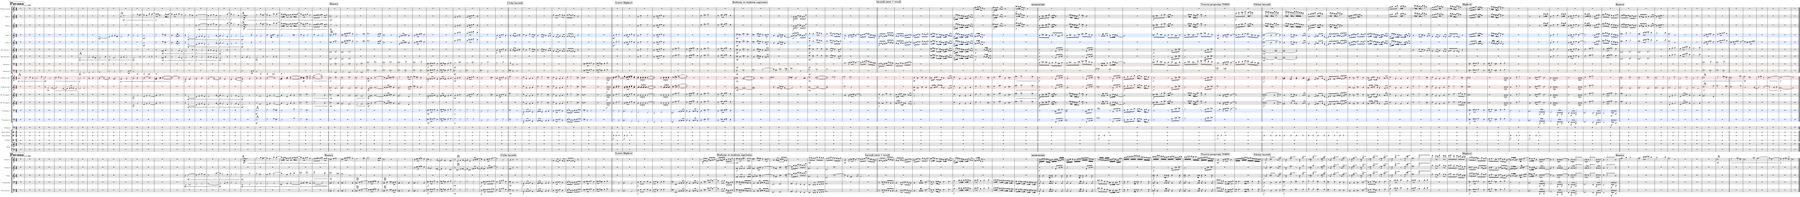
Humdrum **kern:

**kern	**dynam	**kern	**dynam	**kern	**dynam	**kern	**dynam	**kern	**dynam	**kern	**kern	**kern	**kern	**dynam	**kern	**kern	**kern	**dynam	**kern	**dynam	**kern	**dynam	**kern	**dynam	**kern	**dynam	**kern	**dynam	**kern	**dynam	**kern	**dynam	**kern	**dynam	**kern	**dynam	**kern	**dynam	**kern	**dynam	**kern	**dynam	**kern	**dynam	**kern	**dynam
*part25	*part25	*part24	*part24	*part23	*part23	*part22	*part22	*part21	*part21	*part20	*part20	*part19	*part18	*part18	*part17	*part16	*part15	*part15	*part14	*part14	*part13	*part13	*part12	*part12	*part11	*part11	*part10	*part10	*part9	*part9	*part8	*part8	*part7	*part7	*part6	*part6	*part5	*part5	*part4	*part4	*part3	*part3	*part2	*part2	*part1	*part1
*staff26	*staff26	*staff25	*staff25	*staff24	*staff24	*staff23	*staff23	*staff22	*staff22	*staff21	*staff20	*staff19	*staff18	*staff18	*staff17	*staff16	*staff15	*staff15	*staff14	*staff14	*staff13	*staff13	*staff12	*staff12	*staff11	*staff11	*staff10	*staff10	*staff9	*staff9	*staff8	*staff8	*staff7	*staff7	*staff6	*staff6	*staff5	*staff5	*staff4	*staff4	*staff3	*staff3	*staff2	*staff2	*staff1	*staff1
*I"Contrabasses	*	*I"Violoncellos	*	*I"Violas	*	*I"Violins 2	*	*I"Violins 1	*	*I"Harp	*	*I"Cymbal	*I"Bass Drum	*	*I"Snare Drum	*I"Timpani	*I"Trombone 2	*	*I"Trombone 1	*	*I"Bb Trumpet 2	*	*I"Bb Trumpet 1	*	*I"F Horn 2 &amp; 4	*	*I"F Horn 1 &amp; 3	*	*I"Bassoon 2	*	*I"Bassoon 1	*	*I"Bb Clarinet 2	*	*I"Bb Clarinet 1	*	*I"Oboe 2	*	*I"Oboe 1	*	*I"Flute 2	*	*I"Flute 1	*	*I"Flauto piccolo	*
*I'Cbs.	*	*I'Vcs.	*	*I'Vlas.	*	*I'Vlns. 2	*	*I'Vlns. 1	*	*I'Hrp.	*	*I'Cym.	*I'B. Dr.	*	*I'Sn. Dr.	*I'Timp.	*I'Tbn. 2	*	*I'Tbn. 1	*	*I'Bb Tpt. 2	*	*I'Bb Tpt. 1	*	*I'F Hn. 2 4	*	*I'F Hn. 1 3	*	*I'Bsn. 2	*	*I'Bsn. 1	*	*I'Bb Cl. 2	*	*I'Bb Cl. 1	*	*I'Ob. 2	*	*I'Ob. 1	*	*I'Fl. 2	*	*I'Fl. 1	*	*I'Fl. picc.	*
*	*	*	*	*	*	*	*	*	*	*	*	*stria1	*stria1	*	*stria1	*	*stria5	*	*stria5	*	*	*	*	*	*stria5	*	*stria5	*	*stria5	*	*stria5	*	*	*	*	*	*stria5	*	*stria5	*	*	*	*	*	*	*
*clefFv4	*	*clefF4	*	*clefGv2	*	*clefG2	*	*clefG2	*	*clefF4	*clefG2	*clefX	*clefX	*	*clefX	*clefF4	*clefF4	*	*clefF4	*	*clefG2	*	*clefG2	*	*clefGv2	*	*clefGv2	*	*clefF4	*	*clefF4	*	*clefG2	*	*clefG2	*	*clefG2	*	*clefG2	*	*clefG2	*	*clefG2	*	*clefG^2	*
*	*	*	*	*	*	*	*	*	*	*	*	*	*	*	*	*	*	*	*	*	*Trd1c2	*	*Trd1c2	*	*Trd4c7	*	*Trd4c7	*	*	*	*	*	*Trd1c2	*	*Trd1c2	*	*	*	*	*	*	*	*	*	*Trd-7c-12	*
*k[]	*	*k[]	*	*k[]	*	*k[]	*	*k[]	*	*k[]	*k[]	*k[]	*k[]	*	*k[]	*k[]	*k[]	*	*k[]	*	*k[]	*	*k[]	*	*k[]	*	*k[]	*	*k[]	*	*k[]	*	*k[]	*	*k[]	*	*k[]	*	*k[]	*	*k[]	*	*k[]	*	*k[]	*
*M4/4	*	*M4/4	*	*M4/4	*	*M4/4	*	*M4/4	*	*M4/4	*M4/4	*M4/4	*M4/4	*	*M4/4	*M4/4	*M4/4	*	*M4/4	*	*M4/4	*	*M4/4	*	*M4/4	*	*M4/4	*	*M4/4	*	*M4/4	*	*M4/4	*	*M4/4	*	*M4/4	*	*M4/4	*	*M4/4	*	*M4/4	*	*M4/4	*
*MM105	*	*MM105	*	*MM105	*	*MM105	*	*MM105	*	*MM105	*MM105	*MM105	*MM105	*	*MM105	*MM105	*MM105	*	*MM105	*	*MM105	*	*MM105	*	*MM105	*	*MM105	*	*MM105	*	*MM105	*	*MM105	*	*MM105	*	*MM105	*	*MM105	*	*MM105	*	*MM105	*	*MM105	*
!!LO:REH:place=s1:a:B:cj:fs=23:t=Pavana
!!LO:REH:place=s22:a:B:cj:fs=23:t=Pavana
=1	=1	=1	=1	=1	=1	=1	=1	=1	=1	=1	=1	=1	=1	=1	=1	=1	=1	=1	=1	=1	=1	=1	=1	=1	=1	=1	=1	=1	=1	=1	=1	=1	=1	=1	=1	=1	=1	=1	=1	=1	=1	=1	=1	=1	=1	=1
!	!	!	!	!	!	!	!	!	!	!	!	!	!	!	!	!	!	!	!	!	!	!	!	!	!	!	!LO:TX:a:t=A	!	!	!	!	!	!	!	!	!	!	!	!	!	!	!	!	!	!	!
!	!	!	!	!	!	!	!	!	!	!	!	!	!	!	!	!	!	!	!	!	!	!	!	!	!	!	!	!LO:HP:b	!	!	!	!	!	!	!	!	!	!	!	!	!	!	!	!	!	!
!	!	!	!	!	!	!	!	!	!	!	!	!	!	!	!	!	!	!	!	!	!	!	!	!	!	!	!	!LO:DY:n=1:b	!	!	!	!	!	!	!	!	!	!	!	!	!	!	!	!	!	!
1r	.	1r	.	1r	.	1r	.	1r	.	1r	1r	1r	1r	.	1r	1r	1r	.	1r	.	1r	.	1r	.	1r	.	1A	< p	1r	.	1r	.	1r	.	1r	.	1r	.	1r	.	1r	.	1r	.	1r	.
=2	=2	=2	=2	=2	=2	=2	=2	=2	=2	=2	=2	=2	=2	=2	=2	=2	=2	=2	=2	=2	=2	=2	=2	=2	=2	=2	=2	=2	=2	=2	=2	=2	=2	=2	=2	=2	=2	=2	=2	=2	=2	=2	=2	=2	=2	=2
1r	.	1r	.	1r	.	1r	.	1r	.	1r	1r	1r	1r	.	1r	1r	1r	.	1r	.	1r	.	1r	.	1r	.	2c\	.	1r	.	1r	.	1r	.	1r	.	1r	.	1r	.	1r	.	1r	.	1r	.
.	.	.	.	.	.	.	.	.	.	.	.	.	.	.	.	.	.	.	.	.	.	.	.	.	.	.	4d\	.	.	.	.	.	.	.	.	.	.	.	.	.	.	.	.	.	.	.
.	.	.	.	.	.	.	.	.	.	.	.	.	.	.	.	.	.	.	.	.	.	.	.	.	.	.	4B\	.	.	.	.	.	.	.	.	.	.	.	.	.	.	.	.	.	.	.
=3	=3	=3	=3	=3	=3	=3	=3	=3	=3	=3	=3	=3	=3	=3	=3	=3	=3	=3	=3	=3	=3	=3	=3	=3	=3	=3	=3	=3	=3	=3	=3	=3	=3	=3	=3	=3	=3	=3	=3	=3	=3	=3	=3	=3	=3	=3
1r	.	1r	.	1r	.	1r	.	1r	.	1r	1r	1r	1r	.	1r	1r	1r	.	1r	.	1r	.	1r	.	1r	.	2.A/	.	1r	.	1r	.	1r	.	1r	.	1r	.	1r	.	1r	.	1r	.	1r	.
.	.	.	.	.	.	.	.	.	.	.	.	.	.	.	.	.	.	.	.	.	.	.	.	.	.	.	4e\	.	.	.	.	.	.	.	.	.	.	.	.	.	.	.	.	.	.	.
.	.	.	.	.	.	.	.	.	.	.	.	.	.	.	.	.	.	.	.	.	.	.	.	.	.	.	.	[	.	.	.	.	.	.	.	.	.	.	.	.	.	.	.	.	.	.
=4	=4	=4	=4	=4	=4	=4	=4	=4	=4	=4	=4	=4	=4	=4	=4	=4	=4	=4	=4	=4	=4	=4	=4	=4	=4	=4	=4	=4	=4	=4	=4	=4	=4	=4	=4	=4	=4	=4	=4	=4	=4	=4	=4	=4	=4	=4
!	!	!	!	!	!	!	!	!	!	!	!	!	!	!	!	!	!	!	!	!	!	!	!	!	!	!	!	!LO:DY:b	!	!	!	!	!	!	!	!	!	!	!	!	!	!	!	!	!	!
1r	.	1r	.	1r	.	1r	.	1r	.	1r	1r	1r	1r	.	1r	1r	1r	.	1r	.	1r	.	1r	.	4r	.	2d\	mf	1r	.	1r	.	1r	.	1r	.	1r	.	1r	.	1r	.	1r	.	1r	.
!	!	!	!	!	!	!	!	!	!	!	!	!	!	!	!	!	!	!	!	!	!	!	!	!	!	!LO:DY:b	!	!	!	!	!	!	!	!	!	!	!	!	!	!	!	!	!	!	!	!
.	.	.	.	.	.	.	.	.	.	.	.	.	.	.	.	.	.	.	.	.	.	.	.	.	2F/	mp	.	.	.	.	.	.	.	.	.	.	.	.	.	.	.	.	.	.	.	.
.	.	.	.	.	.	.	.	.	.	.	.	.	.	.	.	.	.	.	.	.	.	.	.	.	.	.	2B\	.	.	.	.	.	.	.	.	.	.	.	.	.	.	.	.	.	.	.
.	.	.	.	.	.	.	.	.	.	.	.	.	.	.	.	.	.	.	.	.	.	.	.	.	[4G/	.	.	.	.	.	.	.	.	.	.	.	.	.	.	.	.	.	.	.	.	.
=5	=5	=5	=5	=5	=5	=5	=5	=5	=5	=5	=5	=5	=5	=5	=5	=5	=5	=5	=5	=5	=5	=5	=5	=5	=5	=5	=5	=5	=5	=5	=5	=5	=5	=5	=5	=5	=5	=5	=5	=5	=5	=5	=5	=5	=5	=5
!	!	!	!	!	!	!	!	!	!	!	!	!	!	!	!	!	!	!	!	!	!	!	!	!	!	!LO:HP:b	!	!LO:HP:b	!	!	!	!	!	!	!	!	!	!	!	!	!	!	!	!	!	!
1r	.	1r	.	1r	.	1r	.	1r	.	1r	1r	1r	1r	.	1r	1r	1r	.	1r	.	1r	.	1r	.	2.G/]	>	4c\	>	1r	.	1r	.	1r	.	1r	.	1r	.	1r	.	1r	.	1r	.	1r	.
.	.	.	.	.	.	.	.	.	.	.	.	.	.	.	.	.	.	.	.	.	.	.	.	.	.	.	4d\	.	.	.	.	.	.	.	.	.	.	.	.	.	.	.	.	.	.	.
.	.	.	.	.	.	.	.	.	.	.	.	.	.	.	.	.	.	.	.	.	.	.	.	.	.	.	2B-X\	.	.	.	.	.	.	.	.	.	.	.	.	.	.	.	.	.	.	.
.	.	.	.	.	.	.	.	.	.	.	.	.	.	.	.	.	.	.	.	.	.	.	.	.	[4E/	.	.	.	.	.	.	.	.	.	.	.	.	.	.	.	.	.	.	.	.	.
=6	=6	=6	=6	=6	=6	=6	=6	=6	=6	=6	=6	=6	=6	=6	=6	=6	=6	=6	=6	=6	=6	=6	=6	=6	=6	=6	=6	=6	=6	=6	=6	=6	=6	=6	=6	=6	=6	=6	=6	=6	=6	=6	=6	=6	=6	=6
1r	.	1r	.	1r	.	1r	.	1r	.	1r	1r	1r	1r	.	1r	1r	1r	.	1r	.	1r	.	1r	.	4E/]	.	1A	.	1r	.	1r	.	1r	.	1r	.	1r	.	1r	.	1r	.	1r	.	1r	.
.	.	.	.	.	.	.	.	.	.	.	.	.	.	.	.	.	.	.	.	.	.	.	.	.	8F/L	.	.	.	.	.	.	.	.	.	.	.	.	.	.	.	.	.	.	.	.	.
.	.	.	.	.	.	.	.	.	.	.	.	.	.	.	.	.	.	.	.	.	.	.	.	.	8G/J	.	.	.	.	.	.	.	.	.	.	.	.	.	.	.	.	.	.	.	.	.
.	.	.	.	.	.	.	.	.	.	.	.	.	.	.	.	.	.	.	.	.	.	.	.	.	4F/	.	.	.	.	.	.	.	.	.	.	.	.	.	.	.	.	.	.	.	.	.
.	.	.	.	.	.	.	.	.	.	.	.	.	.	.	.	.	.	.	.	.	.	.	.	.	4D/	.	.	.	.	.	.	.	.	.	.	.	.	.	.	.	.	.	.	.	.	.
.	.	.	.	.	.	.	.	.	.	.	.	.	.	.	.	.	.	.	.	.	.	.	.	.	.	]	.	]	.	.	.	.	.	.	.	.	.	.	.	.	.	.	.	.	.	.
=7	=7	=7	=7	=7	=7	=7	=7	=7	=7	=7	=7	=7	=7	=7	=7	=7	=7	=7	=7	=7	=7	=7	=7	=7	=7	=7	=7	=7	=7	=7	=7	=7	=7	=7	=7	=7	=7	=7	=7	=7	=7	=7	=7	=7	=7	=7
!	!	!	!	!	!	!	!	!	!	!	!	!	!	!	!	!	!	!	!	!	!	!	!	!	!	!	!	!	!	!	!	!	!LO:TX:a:t=A	!	!	!	!	!	!	!	!	!	!	!	!	!
!	!	!	!	!	!	!	!	!	!	!	!	!	!	!	!	!	!	!	!	!	!	!	!	!	!	!	!	!LO:DY:b	!	!LO:DY:b	!	!	!	!LO:HP:b	!	!	!	!	!	!	!	!	!	!	!	!
!	!	!	!	!	!	!	!	!	!	!	!	!	!	!	!	!	!	!	!	!	!	!	!	!	!	!	!	!	!	!	!	!	!	!LO:DY:n=1:b	!	!	!	!	!	!	!	!	!	!	!	!
1r	.	1r	.	1r	.	1r	.	1r	.	1r	1r	1r	1r	.	1r	1r	1r	.	1r	.	1r	.	1r	.	2E/	.	2G/	p	2EE/	mp	1r	.	1e	< mp	1r	.	1r	.	1r	.	1r	.	1r	.	1r	.
.	.	.	.	.	.	.	.	.	.	.	.	.	.	.	.	.	.	.	.	.	.	.	.	.	2F/	.	2A/	.	2FF/	.	.	.	.	.	.	.	.	.	.	.	.	.	.	.	.	.
=8	=8	=8	=8	=8	=8	=8	=8	=8	=8	=8	=8	=8	=8	=8	=8	=8	=8	=8	=8	=8	=8	=8	=8	=8	=8	=8	=8	=8	=8	=8	=8	=8	=8	=8	=8	=8	=8	=8	=8	=8	=8	=8	=8	=8	=8	=8
1r	.	1r	.	1r	.	1r	.	1r	.	1r	1r	1r	1r	.	1r	1r	1r	.	1r	.	1r	.	1r	.	1r	.	2G/ 2B/	.	2GG/	.	1r	.	2g/	.	1r	.	1r	.	1r	.	1r	.	1r	.	1r	.
.	.	.	.	.	.	.	.	.	.	.	.	.	.	.	.	.	.	.	.	.	.	.	.	.	.	.	2A\ 2c\	.	2AA/	.	.	.	4a/	.	.	.	.	.	.	.	.	.	.	.	.	.
.	.	.	.	.	.	.	.	.	.	.	.	.	.	.	.	.	.	.	.	.	.	.	.	.	.	.	.	.	.	.	.	.	4f#X/	.	.	.	.	.	.	.	.	.	.	.	.	.
=9	=9	=9	=9	=9	=9	=9	=9	=9	=9	=9	=9	=9	=9	=9	=9	=9	=9	=9	=9	=9	=9	=9	=9	=9	=9	=9	=9	=9	=9	=9	=9	=9	=9	=9	=9	=9	=9	=9	=9	=9	=9	=9	=9	=9	=9	=9
!	!	!	!	!	!	!	!	!	!	!	!	!	!	!	!	!	!	!	!	!	!	!	!	!	!	!	!	!	!	!	!	!	!	!	!	!	!	!	!	!LO:DY:b	!	!	!	!	!	!
1r	.	1r	.	1r	.	1r	.	1r	.	1r	1r	1r	1r	.	1r	1r	1r	.	1r	.	1r	.	1r	.	1r	.	2G/ [2B/	.	1BB	.	1r	.	2.e/	.	1r	.	1r	.	[1e	mp	1r	.	1r	.	1r	.
.	.	.	.	.	.	.	.	.	.	.	.	.	.	.	.	.	.	.	.	.	.	.	.	.	.	.	[2A/ 2B/]	.	.	.	.	.	.	.	.	.	.	.	.	.	.	.	.	.	.	.
.	.	.	.	.	.	.	.	.	.	.	.	.	.	.	.	.	.	.	.	.	.	.	.	.	.	.	.	.	.	.	.	.	4b\	.	.	.	.	.	.	.	.	.	.	.	.	.
.	.	.	.	.	.	.	.	.	.	.	.	.	.	.	.	.	.	.	.	.	.	.	.	.	.	.	.	.	.	.	.	.	.	[	.	.	.	.	.	.	.	.	.	.	.	.
=10	=10	=10	=10	=10	=10	=10	=10	=10	=10	=10	=10	=10	=10	=10	=10	=10	=10	=10	=10	=10	=10	=10	=10	=10	=10	=10	=10	=10	=10	=10	=10	=10	=10	=10	=10	=10	=10	=10	=10	=10	=10	=10	=10	=10	=10	=10
!	!	!	!	!	!	!	!	!	!	!	!	!	!	!	!	!	!	!	!	!	!	!	!	!	!	!	!	!	!	!	!	!	!	!LO:HP:b	!	!	!	!	!	!	!	!	!	!	!	!
!	!	!	!	!	!	!	!	!	!	!	!	!	!	!	!	!	!	!	!	!	!	!	!	!	!	!	!	!	!	!	!	!	!	!LO:DY:n=1:b	!	!	!	!	!	!	!	!	!	!	!	!
1r	.	1r	.	1r	.	1r	.	1r	.	1r	1r	1r	1r	.	1r	1r	1r	.	1r	.	1r	.	1r	.	1r	.	2A\] 2c\	.	2C/	.	1r	.	2a/	> mf	1r	.	1r	.	4e/]	.	1r	.	1r	.	1r	.
.	.	.	.	.	.	.	.	.	.	.	.	.	.	.	.	.	.	.	.	.	.	.	.	.	.	.	.	.	.	.	.	.	.	.	.	.	.	.	4g/	.	.	.	.	.	.	.
.	.	.	.	.	.	.	.	.	.	.	.	.	.	.	.	.	.	.	.	.	.	.	.	.	.	.	2F#X/ 2A/	.	2D\	.	.	.	2f#X/	.	.	.	.	.	4a/	.	.	.	.	.	.	.
.	.	.	.	.	.	.	.	.	.	.	.	.	.	.	.	.	.	.	.	.	.	.	.	.	.	.	.	.	.	.	.	.	.	.	.	.	.	.	4f#X/	.	.	.	.	.	.	.
=11	=11	=11	=11	=11	=11	=11	=11	=11	=11	=11	=11	=11	=11	=11	=11	=11	=11	=11	=11	=11	=11	=11	=11	=11	=11	=11	=11	=11	=11	=11	=11	=11	=11	=11	=11	=11	=11	=11	=11	=11	=11	=11	=11	=11	=11	=11
!	!	!	!	!	!	!	!	!	!	!	!	!	!	!	!	!	!	!	!	!	!	!	!	!	!	!	!	!	!	!	!	!	!	!	!	!	!	!	!	!	!	!	!LO:TX:a:t=A	!	!	!
!	!	!	!	!	!	!	!	!	!	!	!	!	!	!	!	!	!	!	!	!	!	!	!	!	!	!	!	!LO:HP:b	!	!	!	!	!	!	!	!	!	!	!	!	!	!	!	!	!	!
!	!	!	!	!	!	!	!	!	!	!	!	!	!	!	!	!	!	!	!	!	!	!	!	!	!	!	!	!LO:DY:n=1:b	!	!	!	!	!	!	!	!	!	!	!	!	!	!	!	!	!	!
1r	.	1r	.	1r	.	1r	.	1r	.	1r	1r	1r	1r	.	1r	1r	1r	.	1r	.	1r	.	1r	.	1r	.	2E/ 2G/	< p	2.E\	.	1r	.	4g/	.	1r	.	1r	.	2.e/	.	1r	.	4r	.	1r	.
!	!	!	!	!	!	!	!	!	!	!	!	!	!	!	!	!	!	!	!	!	!	!	!	!	!	!	!	!	!	!	!	!	!	!	!	!	!	!	!	!	!	!	!	!LO:HP:b	!	!
!	!	!	!	!	!	!	!	!	!	!	!	!	!	!	!	!	!	!	!	!	!	!	!	!	!	!	!	!	!	!	!	!	!	!	!	!	!	!	!	!	!	!	!	!LO:DY:n=1:b	!	!
.	.	.	.	.	.	.	.	.	.	.	.	.	.	.	.	.	.	.	.	.	.	.	.	.	.	.	.	.	.	.	.	.	4a/	.	.	.	.	.	.	.	.	.	2.ee\	< mf	.	.
.	.	.	.	.	.	.	.	.	.	.	.	.	.	.	.	.	.	.	.	.	.	.	.	.	.	.	2F/ 2A/	.	.	.	.	.	2f/	.	.	.	.	.	.	.	.	.	.	.	.	.
.	.	.	.	.	.	.	.	.	.	.	.	.	.	.	.	.	.	.	.	.	.	.	.	.	.	.	.	.	8D\L	.	.	.	.	.	.	.	.	.	4cc\	.	.	.	.	.	.	.
.	.	.	.	.	.	.	.	.	.	.	.	.	.	.	.	.	.	.	.	.	.	.	.	.	.	.	.	.	8E\J	.	.	.	.	.	.	.	.	.	.	.	.	.	.	.	.	.
.	.	.	.	.	.	.	.	.	.	.	.	.	.	.	.	.	.	.	.	.	.	.	.	.	.	.	.	.	.	.	.	.	.	]	.	.	.	.	.	.	.	.	.	.	.	.
=12	=12	=12	=12	=12	=12	=12	=12	=12	=12	=12	=12	=12	=12	=12	=12	=12	=12	=12	=12	=12	=12	=12	=12	=12	=12	=12	=12	=12	=12	=12	=12	=12	=12	=12	=12	=12	=12	=12	=12	=12	=12	=12	=12	=12	=12	=12
!	!	!	!	!	!	!	!	!	!	!	!	!	!	!	!	!	!	!	!	!	!	!LO:DY:b	!	!LO:DY:b	!	!	!	!	!	!	!	!	!	!LO:DY:b	!	!	!	!	!	!	!	!	!	!	!	!
1r	.	1r	.	1r	.	1r	.	1r	.	1r	1r	1r	1r	.	1r	1r	1r	.	1r	.	2e/	mf	2e/	mf	1r	.	2G/ 2B/	.	2C/	.	1r	.	2.e/	mp	1r	.	1r	.	2b\	.	1r	.	2gg\	.	1r	.
.	.	.	.	.	.	.	.	.	.	.	.	.	.	.	.	.	.	.	.	.	2g/	.	2g/	.	.	.	2A\ 2c\	.	2CC/	.	.	.	.	.	.	.	.	.	2g/	.	.	.	4aa\	.	.	.
.	.	.	.	.	.	.	.	.	.	.	.	.	.	.	.	.	.	.	.	.	.	.	.	.	.	.	.	.	.	.	.	.	4r	.	.	.	.	.	.	.	.	.	[4ff#X\	.	.	.
=13	=13	=13	=13	=13	=13	=13	=13	=13	=13	=13	=13	=13	=13	=13	=13	=13	=13	=13	=13	=13	=13	=13	=13	=13	=13	=13	=13	=13	=13	=13	=13	=13	=13	=13	=13	=13	=13	=13	=13	=13	=13	=13	=13	=13	=13	=13
!	!	!	!	!	!	!	!	!	!	!	!	!	!	!	!	!	!	!	!	!	!	!	!	!	!	!	!	!	!	!	!	!	!	!	!	!	!	!LO:DY:b	!	!LO:DY:b	!	!	!	!	!	!
1r	.	1r	.	1r	.	1r	.	1r	.	1r	1r	1r	1r	.	1r	1r	1r	.	1r	.	4e/	.	4e/	.	1r	.	2G/ [2B/	.	2CC/	.	1r	.	2r	.	1r	.	1a	mf	1a	mf	1r	.	4ff#\]	.	1r	.
.	.	.	.	.	.	.	.	.	.	.	.	.	.	.	.	.	.	.	.	.	4g/	.	4g/	.	.	.	.	.	.	.	.	.	.	.	.	.	.	.	.	.	.	.	4ee\	.	.	.
.	.	.	.	.	.	.	.	.	.	.	.	.	.	.	.	.	.	.	.	.	[2a/	.	[2a/	.	.	.	2A/ 2B/]	.	2CC#X/	.	.	.	4r	.	.	.	.	.	.	.	.	.	4bb\	.	.	.
.	.	.	.	.	.	.	.	.	.	.	.	.	.	.	.	.	.	.	.	.	.	.	.	.	.	.	.	.	.	.	.	.	4r	.	.	.	.	.	.	.	.	.	[4aa\	.	.	.
.	.	.	.	.	.	.	.	.	.	.	.	.	.	.	.	.	.	.	.	.	.	.	.	.	.	.	.	.	.	.	.	.	.	.	.	.	.	.	.	.	.	.	.	[	.	.
=14	=14	=14	=14	=14	=14	=14	=14	=14	=14	=14	=14	=14	=14	=14	=14	=14	=14	=14	=14	=14	=14	=14	=14	=14	=14	=14	=14	=14	=14	=14	=14	=14	=14	=14	=14	=14	=14	=14	=14	=14	=14	=14	=14	=14	=14	=14
!	!	!	!	!	!	!	!	!	!	!	!	!	!	!	!	!	!	!	!	!	!	!	!	!	!	!	!	!	!	!	!	!	!	!	!	!	!	!	!	!	!	!	!	!LO:DY:b	!	!
1r	.	1r	.	1r	.	1r	.	1r	.	1r	1r	1r	1r	.	1r	1r	1r	.	1r	.	4a/]	.	4a/]	.	1r	.	4F#X/ 4A/	.	1DD	.	1r	.	2r	.	2r	.	2dd\	.	2dd\	.	1r	.	8aa\L]	f	1r	.
.	.	.	.	.	.	.	.	.	.	.	.	.	.	.	.	.	.	.	.	.	.	.	.	.	.	.	.	.	.	.	.	.	.	.	.	.	.	.	.	.	.	.	8bb\J	.	.	.
.	.	.	.	.	.	.	.	.	.	.	.	.	.	.	.	.	.	.	.	.	4r	.	4r	.	.	.	4A\ 4c\	.	.	.	.	.	.	.	.	.	.	.	.	.	.	.	2ff#X\	.	.	.
!	!	!	!	!	!	!	!	!	!	!	!	!	!	!	!	!	!	!	!	!	!	!	!	!	!	!	!	!	!	!	!	!	!	!LO:HP:b	!	!LO:HP:b	!	!	!	!	!	!	!	!	!	!
!	!	!	!	!	!	!	!	!	!	!	!	!	!	!	!	!	!	!	!	!	!	!	!	!	!	!	!	!	!	!	!	!	!	!LO:DY:n=1:b	!	!LO:DY:n=1:b	!	!	!	!	!	!	!	!	!	!
.	.	.	.	.	.	.	.	.	.	.	.	.	.	.	.	.	.	.	.	.	2r	.	2r	.	.	.	[2B\ [2d\	.	.	.	.	.	4f#X/	< mf	4f#X/	< mf	4ee\	.	4ee\	.	.	.	.	.	.	.
.	.	.	.	.	.	.	.	.	.	.	.	.	.	.	.	.	.	.	.	.	.	.	.	.	.	.	.	.	.	.	.	.	4a/	.	4a/	.	4cc#X\	.	4cc#X\	.	.	.	16aa\LL	.	.	.
.	.	.	.	.	.	.	.	.	.	.	.	.	.	.	.	.	.	.	.	.	.	.	.	.	.	.	.	.	.	.	.	.	.	.	.	.	.	.	.	.	.	.	16gg\J	.	.	.
.	.	.	.	.	.	.	.	.	.	.	.	.	.	.	.	.	.	.	.	.	.	.	.	.	.	.	.	.	.	.	.	.	.	.	.	.	.	.	.	.	.	.	[8aa\J	.	.	.
.	.	.	.	.	.	.	.	.	.	.	.	.	.	.	.	.	.	.	.	.	.	.	.	.	.	.	.	[	.	.	.	.	.	.	.	.	.	.	.	.	.	.	.	.	.	.
=15	=15	=15	=15	=15	=15	=15	=15	=15	=15	=15	=15	=15	=15	=15	=15	=15	=15	=15	=15	=15	=15	=15	=15	=15	=15	=15	=15	=15	=15	=15	=15	=15	=15	=15	=15	=15	=15	=15	=15	=15	=15	=15	=15	=15	=15	=15
1r	.	1r	.	1r	.	1r	.	1r	.	1r	1r	1r	1r	.	1r	1r	1r	.	1r	.	1r	.	1r	.	1r	.	2B\] 2d\_	.	1r	.	1r	.	2b\	.	2b\	.	4.b\	.	4.b\	.	1r	.	4aa\]	.	1r	.
.	.	.	.	.	.	.	.	.	.	.	.	.	.	.	.	.	.	.	.	.	.	.	.	.	.	.	.	.	.	.	.	.	.	.	.	.	.	.	.	.	.	.	8gg\L	.	.	.
.	.	.	.	.	.	.	.	.	.	.	.	.	.	.	.	.	.	.	.	.	.	.	.	.	.	.	.	.	.	.	.	.	.	.	.	.	16g/LL	.	16g/LL	.	.	.	8aa\J	.	.	.
.	.	.	.	.	.	.	.	.	.	.	.	.	.	.	.	.	.	.	.	.	.	.	.	.	.	.	.	.	.	.	.	.	.	.	.	.	16f/JJ	.	16f/JJ	.	.	.	.	.	.	.
.	.	.	.	.	.	.	.	.	.	.	.	.	.	.	.	.	.	.	.	.	.	.	.	.	.	.	2B\ 2d\]	.	.	.	.	.	4g/	.	4g/	.	2g/	.	2g/	.	.	.	4bb\	.	.	.
.	.	.	.	.	.	.	.	.	.	.	.	.	.	.	.	.	.	.	.	.	.	.	.	.	.	.	.	.	.	.	.	.	4e/	.	4e/	.	.	.	.	.	.	.	4gg\	.	.	.
=16	=16	=16	=16	=16	=16	=16	=16	=16	=16	=16	=16	=16	=16	=16	=16	=16	=16	=16	=16	=16	=16	=16	=16	=16	=16	=16	=16	=16	=16	=16	=16	=16	=16	=16	=16	=16	=16	=16	=16	=16	=16	=16	=16	=16	=16	=16
!	!	!	!LO:HP:b	!	!	!	!	!	!	!	!	!	!	!	!	!	!	!	!	!	!	!	!	!	!	!	!	!	!	!	!	!	!	!	!	!	!	!	!	!	!	!	!	!	!	!
!	!	!	!LO:DY:n=1:b	!	!	!	!	!	!	!	!	!	!	!	!	!	!	!	!	!	!	!	!	!	!	!	!	!LO:DY:b	!	!	!	!	!	!	!	!	!	!	!	!	!	!	!	!	!	!
1r	.	2DD/	< mp	4r	.	1r	.	1r	.	1r	1r	1r	1r	.	1r	1r	1r	.	1r	.	4r	.	4r	.	1r	.	2D/ 2F/	p	1r	.	1r	.	2.f/	.	2.f/	.	4r	.	4r	.	1r	.	2ff\	.	1r	.
!	!	!	!	!	!LO:HP:b	!	!	!	!	!	!	!	!	!	!	!	!	!	!	!	!	!LO:HP:b	!	!LO:HP:b	!	!	!	!	!	!	!	!	!	!	!	!	!	!LO:HP:b	!	!LO:HP:b	!	!	!	!	!	!
!	!	!	!	!	!LO:DY:n=1:b	!	!	!	!	!	!	!	!	!	!	!	!	!	!	!	!	!LO:DY:n=1:b	!	!LO:DY:n=1:b	!	!	!	!	!	!	!	!	!	!	!	!	!	!LO:DY:n=1:b	!	!LO:DY:n=1:b	!	!	!	!	!	!
.	.	.	.	[2.d\	< mf	.	.	.	.	.	.	.	.	.	.	.	.	.	.	.	[2.d/	< mf	[2.d/	< mf	.	.	.	.	.	.	.	.	.	.	.	.	[2.d/	< mf	[2.d/	< mf	.	.	.	.	.	.
.	.	2EE-X/	.	.	.	.	.	.	.	.	.	.	.	.	.	.	.	.	.	.	.	.	.	.	.	.	2E-X/ 2G/	.	.	.	.	.	.	.	.	.	.	.	.	.	.	.	4gg\	.	.	.
.	.	.	.	.	.	.	.	.	.	.	.	.	.	.	.	.	.	.	.	.	.	.	.	.	.	.	.	.	.	.	.	.	4cc\	.	4cc\	.	.	.	.	.	.	.	4ee-X\	.	.	.
.	.	.	.	.	.	.	.	.	.	.	.	.	.	.	.	.	.	.	.	.	.	.	.	.	.	.	.	.	.	.	.	.	.	[	.	[	.	.	.	.	.	.	.	.	.	.
=17	=17	=17	=17	=17	=17	=17	=17	=17	=17	=17	=17	=17	=17	=17	=17	=17	=17	=17	=17	=17	=17	=17	=17	=17	=17	=17	=17	=17	=17	=17	=17	=17	=17	=17	=17	=17	=17	=17	=17	=17	=17	=17	=17	=17	=17	=17
!	!	!	!	!	!	!	!	!	!	!	!	!	!	!	!	!	!	!	!	!	!	!	!	!	!	!	!	!	!	!	!	!	!	!LO:HP:b	!	!LO:HP:b	!	!	!	!	!	!	!	!	!	!
!	!	!	!	!	!	!	!	!	!	!	!	!	!	!	!	!	!	!	!	!	!	!	!	!	!	!	!	!	!	!	!	!	!	!LO:DY:n=1:b	!	!LO:DY:n=1:b	!	!	!	!	!	!	!	!	!	!
1r	.	2FF/	.	4d\]	.	1r	.	1r	.	1r	1r	1r	1r	.	1r	1r	1r	.	1r	.	4d/]	.	4d/]	.	1r	.	2F/ 2A/	.	1r	.	1r	.	2b\	> f	2b\	> f	4d/]	.	4d/]	.	4r	.	[1dd	.	1r	.
!	!	!	!	!	!	!	!	!	!	!	!	!	!	!	!	!	!	!	!	!	!	!	!	!	!	!	!	!	!	!	!	!	!	!	!	!	!	!	!	!	!	!LO:HP:b	!	!	!	!
.	.	.	.	4f\	.	.	.	.	.	.	.	.	.	.	.	.	.	.	.	.	4f/	.	4f/	.	.	.	.	.	.	.	.	.	.	.	.	.	4f/	.	4f/	.	[2.dd\	<	.	.	.	.
.	.	2GG/	.	4g\	.	.	.	.	.	.	.	.	.	.	.	.	.	.	.	.	4g/	.	4g/	.	.	.	2G/ 2B/	.	.	.	.	.	2g/	.	2g/	.	4g/	.	4g/	.	.	.	.	.	.	.
.	.	.	.	4e\	.	.	.	.	.	.	.	.	.	.	.	.	.	.	.	.	4e/	.	4e/	.	.	.	.	.	.	.	.	.	.	.	.	.	4e/	.	4e/	.	.	.	.	.	.	.
=18	=18	=18	=18	=18	=18	=18	=18	=18	=18	=18	=18	=18	=18	=18	=18	=18	=18	=18	=18	=18	=18	=18	=18	=18	=18	=18	=18	=18	=18	=18	=18	=18	=18	=18	=18	=18	=18	=18	=18	=18	=18	=18	=18	=18	=18	=18
!	!	!	!	!	!	!	!	!	!	!	!	!	!	!	!	!	!	!	!	!	!	!	!	!	!	!	!	!	!	!	!	!	!	!	!	!	!	!	!	!	!	!	!	!LO:HP:b	!	!
1r	.	[1AA	.	2.d\	.	1r	.	1r	.	1r	1r	1r	1r	.	1r	1r	1r	.	1r	.	2.d/	.	2.d/	.	1r	.	2F/ [2A/	.	1r	.	1r	.	4a/	.	4a/	.	2.d/	.	2.d/	.	4dd\]	.	4dd\]	<	1r	.
.	.	.	.	.	.	.	.	.	.	.	.	.	.	.	.	.	.	.	.	.	.	.	.	.	.	.	.	.	.	.	.	.	4b\	.	4b\	.	.	.	.	.	4ff\	.	4ff\	.	.	.
.	.	.	.	.	.	.	.	.	.	.	.	.	.	.	.	.	.	.	.	.	.	.	.	.	.	.	[2G/ 2A/]	.	.	.	.	.	4g/	.	4g/	.	.	.	.	.	4gg\	.	4gg\	.	.	.
.	.	.	.	[4a\	.	.	.	.	.	.	.	.	.	.	.	.	.	.	.	.	[4a/	.	[4a/	.	.	.	.	.	.	.	.	.	4f/	.	4f/	.	[4a/	.	[4a/	.	4ee\	.	4ee\	.	.	.
.	.	.	[	.	[	.	.	.	.	.	.	.	.	.	.	.	.	.	.	.	.	[	.	[	.	.	.	.	.	.	.	.	.	]	.	]	.	[	.	[	.	.	.	.	.	.
=19	=19	=19	=19	=19	=19	=19	=19	=19	=19	=19	=19	=19	=19	=19	=19	=19	=19	=19	=19	=19	=19	=19	=19	=19	=19	=19	=19	=19	=19	=19	=19	=19	=19	=19	=19	=19	=19	=19	=19	=19	=19	=19	=19	=19	=19	=19
!	!	!	!LO:DY:b	!	!LO:HP:b	!	!	!	!	!	!	!	!	!	!	!	!	!	!	!	!	!LO:HP:b	!	!LO:HP:b	!	!	!	!	!	!	!	!	!	!	!	!	!	!LO:HP:b	!	!LO:HP:b	!	!	!	!	!	!
!	!	!	!	!	!LO:DY:n=1:b	!	!	!	!	!	!	!	!	!	!	!	!	!	!	!	!	!LO:DY:n=1:b	!	!LO:DY:n=1:b	!	!	!	!	!	!	!	!	!	!LO:DY:b	!	!LO:DY:b	!	!LO:DY:n=1:b	!	!LO:DY:n=1:b	!	!	!	!	!	!
1r	.	2AA/]	mf	4a\]	> f	1r	.	1r	.	1r	1r	1r	1r	.	1r	1r	1r	.	1r	.	4a/]	> f	4a/]	> f	1r	.	2G/] 2B/	.	1r	.	1r	.	2.e/	mf	2.e/	mf	4a/]	> f	4a/]	> f	2.dd\	.	2.dd\	.	1r	.
.	.	.	.	2g\	.	.	.	.	.	.	.	.	.	.	.	.	.	.	.	.	2g/	.	2g/	.	.	.	.	.	.	.	.	.	.	.	.	.	2g/	.	2g/	.	.	.	.	.	.	.
.	.	4BB/	.	.	.	.	.	.	.	.	.	.	.	.	.	.	.	.	.	.	.	.	.	.	.	.	2E/ 2G/	.	.	.	.	.	.	.	.	.	.	.	.	.	.	.	.	.	.	.
.	.	4D\	.	4e\	.	.	.	.	.	.	.	.	.	.	.	.	.	.	.	.	4e/	.	4e/	.	.	.	.	.	.	.	.	.	4r	.	4r	.	4e/	.	4e/	.	[4aa\	.	[4aa\	.	.	.
.	.	.	.	.	.	.	.	.	.	.	.	.	.	.	.	.	.	.	.	.	.	.	.	.	.	.	.	.	.	.	.	.	.	.	.	.	.	.	.	.	.	[	.	[	.	.
=20	=20	=20	=20	=20	=20	=20	=20	=20	=20	=20	=20	=20	=20	=20	=20	=20	=20	=20	=20	=20	=20	=20	=20	=20	=20	=20	=20	=20	=20	=20	=20	=20	=20	=20	=20	=20	=20	=20	=20	=20	=20	=20	=20	=20	=20	=20
!	!	!	!	!	!	!	!	!	!	!	!	!	!	!	!	!	!	!	!	!	!	!	!	!	!	!	!	!	!	!	!	!	!	!	!	!	!	!	!	!	!	!LO:DY:b	!	!LO:DY:b	!	!
1r	.	2C/	.	2f\	.	1r	.	1r	.	1r	1r	1r	1r	.	1r	1r	1r	.	1r	.	2f/	.	2f/	.	1r	.	2D/ 2F/	.	1r	.	1r	.	1r	.	1r	.	2f/	.	2f/	.	4aa\]	f	4aa\]	f	1r	.
.	.	.	.	.	.	.	.	.	.	.	.	.	.	.	.	.	.	.	.	.	.	.	.	.	.	.	.	.	.	.	.	.	.	.	.	.	.	.	.	.	2gg\	.	2gg\	.	.	.
.	.	2BB/	.	2g\	.	.	.	.	.	.	.	.	.	.	.	.	.	.	.	.	4g/	.	4g/	.	.	.	[2E/ [2G/	.	.	.	.	.	.	.	.	.	2g/	.	2g/	.	.	.	.	.	.	.
.	.	.	.	.	.	.	.	.	.	.	.	.	.	.	.	.	.	.	.	.	4e/	.	4e/	.	.	.	.	.	.	.	.	.	.	.	.	.	.	.	.	.	4ee\	.	4ee\	.	.	.
.	.	.	.	.	]	.	.	.	.	.	.	.	.	.	.	.	.	.	.	.	.	]	.	]	.	.	.	.	.	.	.	.	.	.	.	.	.	]	.	]	.	.	.	.	.	.
=21	=21	=21	=21	=21	=21	=21	=21	=21	=21	=21	=21	=21	=21	=21	=21	=21	=21	=21	=21	=21	=21	=21	=21	=21	=21	=21	=21	=21	=21	=21	=21	=21	=21	=21	=21	=21	=21	=21	=21	=21	=21	=21	=21	=21	=21	=21
!	!	!	!	!	!	!	!	!	!	!	!	!	!	!	!	!	!	!	!	!	!	!	!	!	!	!	!	!	!	!	!	!	!	!	!	!	!	!	!	!	!	!	!LO:TX:a:t=A	!	!	!
!	!	!	!	!	!	!	!	!	!	!	!	!	!	!	!	!	!	!	!	!	!	!	!	!	!	!	!	!	!	!	!	!	!	!	!	!	!	!	!	!	!LO:TX:a:t=A	!	!	!	!	!
!	!	!	!	!	!	!	!	!LO:TX:a:t=A	!	!	!	!	!	!	!	!	!	!	!	!	!	!	!	!	!	!	!	!	!	!	!	!	!	!	!	!	!	!	!	!	!	!	!	!	!	!
!	!	!	!LO:HP:b	!	!	!	!	!	!	!	!	!	!	!	!	!	!	!	!	!	!	!	!	!	!	!	!	!	!	!	!	!	!	!	!	!	!	!	!	!	!	!	!	!	!	!
!	!	!	!LO:DY:n=1:b	!	!LO:DY:b	!	!	!	!	!	!	!	!	!	!	!	!	!	!	!	!	!LO:DY:b	!	!LO:DY:b	!	!	!	!LO:DY:b	!	!	!	!	!	!	!	!	!	!LO:DY:b	!	!LO:DY:b	!	!	!	!	!	!
1r	.	2EE/	< mf	2e\	mf	1r	.	8r	.	1r	1r	1r	1r	.	1r	1r	1r	.	1r	.	2d/	mf	2d/	mf	1r	.	2E/] 2G/]	p	2.E\	.	1r	.	4g/	.	1r	.	2.e/	mf	2.e/	mf	8r	.	8r	.	1r	.
!	!	!	!	!	!	!	!	!	!LO:DY:b	!	!	!	!	!	!	!	!	!	!	!	!	!	!	!	!	!	!	!	!	!	!	!	!	!	!	!	!	!	!	!	!	!LO:DY:b	!	!LO:DY:b	!	!
.	.	.	.	.	.	.	.	16ee\LL	mf	.	.	.	.	.	.	.	.	.	.	.	.	.	.	.	.	.	.	.	.	.	.	.	.	.	.	.	.	.	.	.	16ee\LL	mf	16ee\LL	mf	.	.
.	.	.	.	.	.	.	.	16dd\JJ	.	.	.	.	.	.	.	.	.	.	.	.	.	.	.	.	.	.	.	.	.	.	.	.	.	.	.	.	.	.	.	.	16dd\JJ	.	16dd\JJ	.	.	.
!	!	!	!	!	!	!	!	!	!LO:HP:b	!	!	!	!	!	!	!	!	!	!	!	!	!	!	!	!	!	!	!	!	!	!	!	!	!	!	!	!	!	!	!	!	!LO:HP:b	!	!LO:HP:b	!	!
.	.	.	.	.	.	.	.	2.ee\	<	.	.	.	.	.	.	.	.	.	.	.	.	.	.	.	.	.	.	.	.	.	.	.	4a/	.	.	.	.	.	.	.	2.ee\	<	2.ee\	<	.	.
.	.	2FF/	.	2b\	.	.	.	.	.	.	.	.	.	.	.	.	.	.	.	.	2b\	.	2b\	.	.	.	2F/ 2A/	.	.	.	.	.	2f/	.	.	.	.	.	.	.	.	.	.	.	.	.
.	.	.	.	.	.	.	.	.	.	.	.	.	.	.	.	.	.	.	.	.	.	.	.	.	.	.	.	.	8D\L	.	.	.	.	.	.	.	4r	.	4cc\	.	.	.	.	.	.	.
.	.	.	.	.	.	.	.	.	.	.	.	.	.	.	.	.	.	.	.	.	.	.	.	.	.	.	.	.	8E\J	.	.	.	.	.	.	.	.	.	.	.	.	.	.	.	.	.
=22	=22	=22	=22	=22	=22	=22	=22	=22	=22	=22	=22	=22	=22	=22	=22	=22	=22	=22	=22	=22	=22	=22	=22	=22	=22	=22	=22	=22	=22	=22	=22	=22	=22	=22	=22	=22	=22	=22	=22	=22	=22	=22	=22	=22	=22	=22
!	!	!	!	!	!	!	!	!	!	!	!	!	!	!	!	!	!	!	!LO:TX:a:t=A	!	!	!	!	!	!	!	!	!	!	!	!	!	!	!	!	!	!	!	!	!	!	!	!	!	!	!
!	!	!	!	!	!	!	!	!	!	!	!	!	!	!	!	!	!LO:TX:a:t=A	!	!	!	!	!	!	!	!	!	!	!	!	!	!	!	!	!	!	!	!	!	!	!	!	!	!	!	!	!
!	!	!	!	!	!	!	!	!	!	!	!	!	!	!	!	!	!	!LO:DY:b	!	!LO:DY:b	!	!	!	!	!	!	!	!	!	!	!	!	!	!LO:DY:b	!	!	!	!	!	!	!	!	!	!	!	!
1r	.	2GG/	.	2a\	.	1r	.	2gg\	.	1r	1r	1r	1r	.	1r	1r	1E	mf	1E	mf	2a/	.	2a/	.	1r	.	2G/ 2B/	.	2C/	.	1r	.	2.e/	mp	1r	.	1r	.	2b\	.	2gg\	.	2gg\	.	1r	.
.	.	2AA/	.	2f#X\	.	.	.	4aa\	.	.	.	.	.	.	.	.	.	.	.	.	2f#X/	.	2f#X/	.	.	.	2A\ 2c\	.	2CC/	.	.	.	.	.	.	.	.	.	2g/	.	4aa\	.	4aa\	.	.	.
.	.	.	.	.	.	.	.	[4ff#X\	.	.	.	.	.	.	.	.	.	.	.	.	.	.	.	.	.	.	.	.	.	.	.	.	4r	.	.	.	.	.	.	.	[4ff#X\	.	[4ff#X\	.	.	.
=23	=23	=23	=23	=23	=23	=23	=23	=23	=23	=23	=23	=23	=23	=23	=23	=23	=23	=23	=23	=23	=23	=23	=23	=23	=23	=23	=23	=23	=23	=23	=23	=23	=23	=23	=23	=23	=23	=23	=23	=23	=23	=23	=23	=23	=23	=23
1r	.	2GG/	.	4e\	.	1r	.	4ff#\]	.	1r	1r	1r	1r	.	1r	1r	2G\	.	2G\	.	4e/	.	4e/	.	1r	.	2G/ [2B/	.	2CC/	.	1r	.	2r	.	1r	.	1r	.	4.cc\	.	4ff#\]	.	4ff#\]	.	1r	.
.	.	.	.	4g\	.	.	.	4ee\	.	.	.	.	.	.	.	.	.	.	.	.	4g/	.	4g/	.	.	.	.	.	.	.	.	.	.	.	.	.	.	.	.	.	4ee\	.	4ee\	.	.	.
.	.	.	.	.	.	.	.	.	.	.	.	.	.	.	.	.	.	.	.	.	.	.	.	.	.	.	.	.	.	.	.	.	.	.	.	.	.	.	16b\LL	.	.	.	.	.	.	.
.	.	.	.	.	.	.	.	.	.	.	.	.	.	.	.	.	.	.	.	.	.	.	.	.	.	.	.	.	.	.	.	.	.	.	.	.	.	.	16cc\JJ	.	.	.	.	.	.	.
.	.	2AA/	.	[2a\	.	.	.	4bb\	.	.	.	.	.	.	.	.	4A\	.	4A\	.	[2a/	.	[2a/	.	.	.	2A/ 2B/]	.	2CC#X/	.	.	.	4r	.	.	.	.	.	4.dd\	.	4bb\	.	4bb\	.	.	.
.	.	.	.	.	.	.	.	[4aa\	.	.	.	.	.	.	.	.	4F#X\	.	4F#X\	.	.	.	.	.	.	.	.	.	.	.	.	.	4r	.	.	.	.	.	.	.	[4aa\	.	[4aa\	.	.	.
.	.	.	.	.	.	.	.	.	.	.	.	.	.	.	.	.	.	.	.	.	.	.	.	.	.	.	.	.	.	.	.	.	.	.	.	.	.	.	8b\	.	.	.	.	.	.	.
.	.	.	.	.	.	.	.	.	[	.	.	.	.	.	.	.	.	.	.	.	.	.	.	.	.	.	.	.	.	.	.	.	.	.	.	.	.	.	.	.	.	[	.	[	.	.
=24	=24	=24	=24	=24	=24	=24	=24	=24	=24	=24	=24	=24	=24	=24	=24	=24	=24	=24	=24	=24	=24	=24	=24	=24	=24	=24	=24	=24	=24	=24	=24	=24	=24	=24	=24	=24	=24	=24	=24	=24	=24	=24	=24	=24	=24	=24
!	!	!	!	!	!	!	!	!	!LO:HP:b	!	!	!	!	!	!	!	!	!	!	!	!	!	!	!	!	!	!	!	!	!	!	!	!	!	!	!	!	!	!	!	!	!LO:HP:b	!	!LO:HP:b	!	!
!	!	!	!	!	!	!	!	!	!LO:DY:n=1:b	!	!	!	!	!	!	!	!	!	!	!	!	!	!	!	!	!	!	!	!	!	!	!	!	!	!	!	!	!	!	!	!	!LO:DY:n=1:b	!	!LO:DY:n=1:b	!	!
1r	.	4FF#X/	.	4a\]	.	1r	.	8aa\L]	> f	1r	1r	1r	1r	.	1r	1r	2.E\	.	2.E\	.	4a/]	.	4a/]	.	1r	.	4F#X/ 4A/	.	1DD	.	1r	.	1r	.	1r	.	1r	.	2.a/	.	8aa\L]	> f	8aa\L]	> f	1r	.
.	.	.	.	.	.	.	.	16gg\L	.	.	.	.	.	.	.	.	.	.	.	.	.	.	.	.	.	.	.	.	.	.	.	.	.	.	.	.	.	.	.	.	16gg\L	.	16gg\L	.	.	.
.	.	.	.	.	.	.	.	16aa\JJ	.	.	.	.	.	.	.	.	.	.	.	.	.	.	.	.	.	.	.	.	.	.	.	.	.	.	.	.	.	.	.	.	16aa\JJ	.	16aa\JJ	.	.	.
.	.	4AA/	.	4e\	.	.	.	8ff#X'\L	.	.	.	.	.	.	.	.	.	.	.	.	4e/	.	4e/	.	.	.	4A\ 4c\	.	.	.	.	.	.	.	.	.	.	.	.	.	8ff#X'\L	.	8ff#X'\L	.	.	.
.	.	.	.	.	.	.	.	8ff#'\J	.	.	.	.	.	.	.	.	.	.	.	.	.	.	.	.	.	.	.	.	.	.	.	.	.	.	.	.	.	.	.	.	8ff#'\J	.	8ff#'\J	.	.	.
.	.	[2BB/	.	4a\	.	.	.	8gg'\L	.	.	.	.	.	.	.	.	.	.	.	.	4a/	.	4a/	.	.	.	[2B\ [2d\	.	.	.	.	.	.	.	.	.	.	.	.	.	8gg'\L	.	8gg'\L	.	.	.
.	.	.	.	.	.	.	.	8gg'\J	.	.	.	.	.	.	.	.	.	.	.	.	.	.	.	.	.	.	.	.	.	.	.	.	.	.	.	.	.	.	.	.	8gg'\J	.	8gg'\J	.	.	.
.	.	.	.	4b\	.	.	.	16aa\LL	.	.	.	.	.	.	.	.	4B\	.	4B\	.	4b\	.	4b\	.	.	.	.	.	.	.	.	.	.	.	.	.	.	.	4cc#X\	.	16aa\LL	.	16aa\LL	.	.	.
.	.	.	.	.	.	.	.	16gg\J	.	.	.	.	.	.	.	.	.	.	.	.	.	.	.	.	.	.	.	.	.	.	.	.	.	.	.	.	.	.	.	.	16gg\J	.	16gg\J	.	.	.
.	.	.	.	.	.	.	.	[8aa\J	.	.	.	.	.	.	.	.	.	.	.	.	.	.	.	.	.	.	.	.	.	.	.	.	.	.	.	.	.	.	.	.	[8aa\J	.	[8aa\J	.	.	.
.	.	.	[	.	.	.	.	.	.	.	.	.	.	.	.	.	.	.	.	.	.	.	.	.	.	.	.	.	.	.	.	.	.	.	.	.	.	.	.	.	.	.	.	.	.	.
=25	=25	=25	=25	=25	=25	=25	=25	=25	=25	=25	=25	=25	=25	=25	=25	=25	=25	=25	=25	=25	=25	=25	=25	=25	=25	=25	=25	=25	=25	=25	=25	=25	=25	=25	=25	=25	=25	=25	=25	=25	=25	=25	=25	=25	=25	=25
!	!	!	!LO:HP:b	!	!	!	!	!	!	!	!	!	!	!	!	!	!	!	!	!	!	!	!	!	!	!	!	!	!	!	!	!	!	!	!	!	!	!	!	!	!	!	!	!	!	!
!	!	!	!LO:DY:n=1:b	!	!	!	!	!	!	!	!	!	!	!	!	!	!	!	!	!	!	!	!	!	!	!	!	!	!	!	!	!	!	!	!	!	!	!	!	!	!	!	!	!	!	!
1r	.	4BB/]	> f	2cc#X\	.	1r	.	4aa\]	.	1r	1r	1r	1r	.	1r	1r	2A\	.	2A\	.	2cc#X\	.	2cc#X\	.	1r	.	4B\] 4d\]	.	1r	.	1r	.	1r	.	1r	.	1r	.	4dd\	.	4aa\]	.	4aa\]	.	1r	.
!	!	!	!	!	!	!	!	!	!	!	!	!	!	!	!	!	!	!	!	!	!	!	!	!	!	!	!	!LO:DY:b	!	!	!	!	!	!	!	!	!	!	!	!	!	!	!	!	!	!
.	.	4C#X/	.	.	.	.	.	8ff#X\L	.	.	.	.	.	.	.	.	.	.	.	.	.	.	.	.	.	.	4A\ 4c#X\	mf	.	.	.	.	.	.	.	.	.	.	4b\	.	8ff#X\L	.	8ff#X\L	.	.	.
.	.	.	.	.	.	.	.	8gg\J	.	.	.	.	.	.	.	.	.	.	.	.	.	.	.	.	.	.	.	.	.	.	.	.	.	.	.	.	.	.	.	.	8gg\J	.	8gg\J	.	.	.
.	.	4D#X\	.	2dd#X\	.	.	.	4aa\	.	.	.	.	.	.	.	.	2F#X\	.	2F#X\	.	2dd#X\	.	2dd#X\	.	.	.	4B\ 4f#X\	.	.	.	.	.	.	.	.	.	.	.	2a/	.	4aa\	.	4aa\	.	.	.
.	.	4BB/	.	.	.	.	.	4ff#\	.	.	.	.	.	.	.	.	.	.	.	.	.	.	.	.	.	.	4B\ 4g\	.	.	.	.	.	.	.	.	.	.	.	.	.	4ff#\	.	4ff#\	.	.	.
=26	=26	=26	=26	=26	=26	=26	=26	=26	=26	=26	=26	=26	=26	=26	=26	=26	=26	=26	=26	=26	=26	=26	=26	=26	=26	=26	=26	=26	=26	=26	=26	=26	=26	=26	=26	=26	=26	=26	=26	=26	=26	=26	=26	=26	=26	=26
!	!	!	!LO:HP:b	!	!LO:HP:b	!	!	!	!	!	!	!	!	!	!	!	!	!	!	!	!	!LO:HP:b	!	!LO:HP:b	!	!	!	!LO:HP:b	!	!	!	!	!	!	!	!	!	!	!	!	!	!	!	!	!	!
1r	.	[2C#X/	>	2.ee\	>	1r	.	8ee'\L	.	1r	1r	1r	1r	.	1r	1r	1r	.	1r	.	2.ee\	>	2.ee\	>	1r	.	([2c#X\ 2a\	>	1r	.	1r	.	1r	.	1r	.	1r	.	4dd\	.	8ee'\L	.	8ee'\L	.	1r	.
.	.	.	.	.	.	.	.	8ee'\	.	.	.	.	.	.	.	.	.	.	.	.	.	.	.	.	.	.	.	.	.	.	.	.	.	.	.	.	.	.	.	.	8ee'\	.	8ee'\	.	.	.
.	.	.	.	.	.	.	.	8ff#X'\	.	.	.	.	.	.	.	.	.	.	.	.	.	.	.	.	.	.	.	.	.	.	.	.	.	.	.	.	.	.	4b\	.	8ff#X'\	.	8ff#X'\	.	.	.
.	.	.	.	.	.	.	.	8ff#'\J	.	.	.	.	.	.	.	.	.	.	.	.	.	.	.	.	.	.	.	.	.	.	.	.	.	.	.	.	.	.	.	.	8ff#'\J	.	8ff#'\J	.	.	.
.	.	2C#/]	.	.	.	.	.	4gg#X\	.	.	.	.	.	.	.	.	.	.	.	.	.	.	.	.	.	.	2c#\] 2g#X\)	.	.	.	.	.	.	.	.	.	.	.	2a/	.	4gg#X\	.	4gg#X\	.	.	.
.	.	.	.	4b\	.	.	.	8ee\L	.	.	.	.	.	.	.	.	.	.	.	.	4b\	.	4b\	.	.	.	.	.	.	.	.	.	.	.	.	.	.	.	.	.	8ee\L	.	8ee\L	.	.	.
.	.	.	.	.	.	.	.	8ff#\J	.	.	.	.	.	.	.	.	.	.	.	.	.	.	.	.	.	.	.	.	.	.	.	.	.	.	.	.	.	.	.	.	8ff#\J	.	8ff#\J	.	.	.
.	.	.	] ]	.	]	.	.	.	]	.	.	.	.	.	.	.	.	.	.	.	.	]	.	]	.	.	.	]	.	.	.	.	.	.	.	.	.	.	.	.	.	]	.	]	.	.
!!LO:REH:place=s1:a:B:cj:fs=14:t=Kanwa
!!LO:REH:place=s22:a:B:cj:fs=14:t=Kanwa
=27||	=27||	=27||	=27||	=27||	=27||	=27||	=27||	=27||	=27||	=27||	=27||	=27||	=27||	=27||	=27||	=27||	=27||	=27||	=27||	=27||	=27||	=27||	=27||	=27||	=27||	=27||	=27||	=27||	=27||	=27||	=27||	=27||	=27||	=27||	=27||	=27||	=27||	=27||	=27||	=27||	=27||	=27||	=27||	=27||	=27||	=27||
!	!	!	!	!	!	!	!	!	!	!	!	!	!	!	!	!	!	!	!	!	!	!	!	!	!	!	!	!	!	!	!	!	!	!	!	!	!	!	!LO:TX:a:t=B	!	!	!	!	!	!	!
!	!	!	!	!	!LO:DY:b	!	!	!	!	!	!	!	!	!	!	!	!	!	!	!	!	!LO:DY:b	!	!LO:DY:b	!	!LO:DY:b	!	!LO:DY:b	!	!	!	!	!	!	!	!	!	!	!	!	!	!LO:DY:b	!	!LO:DY:b	!	!
4CC#X'/	.	4C#X'/	.	2.cc#X\	mp	1r	.	4cc#X\	.	1r	1r	1r	1r	.	1r	1r	1r	.	1r	.	2.cc#X\	mp	2.cc#X\	mp	2G#X/	p	2c#X\	p	2BB/	.	2E\	.	2c#X/	.	2c#X/	.	4cc#X\	.	4cc#X\	.	2ee\	mf	2cc#X\	mf	1r	.
2CC#/	.	2C#/	.	.	.	.	.	4ee\	.	.	.	.	.	.	.	.	.	.	.	.	.	.	.	.	.	.	.	.	.	.	.	.	.	.	.	.	4ee\	.	4ee\	.	.	.	.	.	.	.
.	.	.	.	.	.	.	.	2ff#X\	.	.	.	.	.	.	.	.	.	.	.	.	.	.	.	.	2F#X/	.	2d#X\	.	2AA#X/	.	2F#X\	.	2d#X/	.	2d#X/	.	2ff#X\	.	2ff#X\	.	2r	.	2r	.	.	.
4CC#'/	.	4C#'/	.	4a#X\	.	.	.	.	.	.	.	.	.	.	.	.	.	.	.	.	4a#X/	.	4a#X/	.	.	.	.	.	.	.	.	.	.	.	.	.	.	.	.	.	.	.	.	.	.	.
=28	=28	=28	=28	=28	=28	=28	=28	=28	=28	=28	=28	=28	=28	=28	=28	=28	=28	=28	=28	=28	=28	=28	=28	=28	=28	=28	=28	=28	=28	=28	=28	=28	=28	=28	=28	=28	=28	=28	=28	=28	=28	=28	=28	=28	=28	=28
4CC#X'/	.	4C#X'/	.	2g#X\	.	1r	.	4cc#X\	.	1r	1r	1r	1r	.	1r	1r	1r	.	1r	.	2g#X/	.	2b\	.	2G#X/	.	2c#X\	.	2BB/	.	2E\	.	2c#X/	.	2c#X/	.	4cc#X\	.	4cc#X\	.	1r	.	1r	.	1r	.
2CC#/	.	2C#/	.	.	.	.	.	8ff#X\L	.	.	.	.	.	.	.	.	.	.	.	.	.	.	.	.	.	.	.	.	.	.	.	.	.	.	.	.	8ff#X\L	.	8ff#X\L	.	.	.	.	.	.	.
.	.	.	.	.	.	.	.	8gg#X\J	.	.	.	.	.	.	.	.	.	.	.	.	.	.	.	.	.	.	.	.	.	.	.	.	.	.	.	.	8gg#X\J	.	8gg#X\J	.	.	.	.	.	.	.
.	.	.	.	2r	.	.	.	4aa#X\	.	.	.	.	.	.	.	.	.	.	.	.	2f#X/	.	2a#X/	.	2F#X/	.	2d#X\	.	2AA#X/	.	2F#X\	.	2d#X/	.	2d#X/	.	4aa#X\	.	4aa#X\	.	.	.	.	.	.	.
4CC#'/	.	4C#'/	.	.	.	.	.	4ff#\	.	.	.	.	.	.	.	.	.	.	.	.	.	.	.	.	.	.	.	.	.	.	.	.	.	.	.	.	4ff#\	.	4ff#\	.	.	.	.	.	.	.
=29	=29	=29	=29	=29	=29	=29	=29	=29	=29	=29	=29	=29	=29	=29	=29	=29	=29	=29	=29	=29	=29	=29	=29	=29	=29	=29	=29	=29	=29	=29	=29	=29	=29	=29	=29	=29	=29	=29	=29	=29	=29	=29	=29	=29	=29	=29
!	!	!LO:TX:a:t=B	!	!	!	!	!	!	!	!	!	!	!	!	!	!	!	!	!	!	!	!	!	!	!	!	!	!	!	!	!	!	!	!	!	!	!	!	!	!	!	!	!	!	!	!
!LO:TX:a:t=B	!	!	!	!	!	!	!	!	!	!	!	!	!	!	!	!	!	!	!	!	!	!	!	!	!	!	!	!	!	!	!	!	!	!	!	!	!	!	!	!	!	!	!	!	!	!
!	!	!	!	!	!	!	!	!	!	!	!	!	!	!	!	!	!	!	!	!	!	!LO:HP:b	!	!LO:HP:b	!	!	!	!	!	!	!	!	!	!	!	!	!	!	!	!	!	!	!	!	!	!
4CC#X/	.	4C#X/	.	1r	.	1r	.	2.ee\	.	1r	1r	1r	1r	.	1r	1r	1r	.	1r	.	2e/	<	2g#X/	<	2G#X/	.	2c#X\	.	2BB/	.	2E\	.	1r	.	1r	.	2.ee\	.	2.ee\	.	1r	.	1r	.	1r	.
4EE\	.	4E\	.	.	.	.	.	.	.	.	.	.	.	.	.	.	.	.	.	.	.	.	.	.	.	.	.	.	.	.	.	.	.	.	.	.	.	.	.	.	.	.	.	.	.	.
[2FF#X\	.	[2F#X\	.	.	.	.	.	.	.	.	.	.	.	.	.	.	.	.	.	.	2f#X/	.	2f#X/	.	2F#X/	.	2e\	.	2AA#X/	.	2G#X\	.	.	.	.	.	.	.	.	.	.	.	.	.	.	.
.	.	.	.	.	.	.	.	4ff#X\	.	.	.	.	.	.	.	.	.	.	.	.	.	.	.	.	.	.	.	.	.	.	.	.	.	.	.	.	4ff#X\	.	4ff#X\	.	.	.	.	.	.	.
.	.	.	.	.	.	.	.	.	.	.	.	.	.	.	.	.	.	.	.	.	.	[	.	[	.	.	.	.	.	.	.	.	.	.	.	.	.	.	.	.	.	.	.	.	.	.
=30	=30	=30	=30	=30	=30	=30	=30	=30	=30	=30	=30	=30	=30	=30	=30	=30	=30	=30	=30	=30	=30	=30	=30	=30	=30	=30	=30	=30	=30	=30	=30	=30	=30	=30	=30	=30	=30	=30	=30	=30	=30	=30	=30	=30	=30	=30
!	!	!	!	!	!	!	!	!	!	!	!	!	!	!	!	!	!	!	!	!	!	!LO:DY:b	!	!LO:DY:b	!	!LO:DY:b	!	!LO:DY:b	!	!	!	!	!	!	!	!	!	!	!	!	!	!	!	!	!	!
4FF#\]	.	4F#\]	.	1r	.	1r	.	2.gg#X\	.	1r	1r	1r	1r	.	1r	1r	1r	.	1r	.	4g#X/	mf	4e/	mf	4E/	mf	4G#X/	mf	2G#X\	.	2c#X\	.	1r	.	1r	.	2.gg#X\	.	2.gg#X\	.	1r	.	1r	.	1r	.
8FF#X'\L	.	8F#X'\L	.	.	.	.	.	.	.	.	.	.	.	.	.	.	.	.	.	.	4b\	.	4g#X/	.	4G#X/	.	4B\	.	.	.	.	.	.	.	.	.	.	.	.	.	.	.	.	.	.	.
8GG#X'\J	.	8G#X'\J	.	.	.	.	.	.	.	.	.	.	.	.	.	.	.	.	.	.	.	.	.	.	.	.	.	.	.	.	.	.	.	.	.	.	.	.	.	.	.	.	.	.	.	.
4AA#X\	.	4A#X\	.	.	.	.	.	.	.	.	.	.	.	.	.	.	.	.	.	.	[2cc#X\	.	[2a#X/	.	[2A#X/	.	[2c#X\	.	2F#X\	.	2d#X\	.	.	.	.	.	.	.	.	.	.	.	.	.	.	.
4FF#\	.	4F#\	.	.	.	.	.	8ee\L	.	.	.	.	.	.	.	.	.	.	.	.	.	.	.	.	.	.	.	.	.	.	.	.	.	.	.	.	8ee\L	.	8ee\L	.	.	.	.	.	.	.
.	.	.	.	.	.	.	.	8ff#X\J	.	.	.	.	.	.	.	.	.	.	.	.	.	.	.	.	.	.	.	.	.	.	.	.	.	.	.	.	8ff#X\J	.	8ff#X\J	.	.	.	.	.	.	.
=31	=31	=31	=31	=31	=31	=31	=31	=31	=31	=31	=31	=31	=31	=31	=31	=31	=31	=31	=31	=31	=31	=31	=31	=31	=31	=31	=31	=31	=31	=31	=31	=31	=31	=31	=31	=31	=31	=31	=31	=31	=31	=31	=31	=31	=31	=31
!	!	!LO:TX:a:t=B	!	!	!	!	!	!	!	!	!	!	!	!	!	!	!	!	!	!	!	!	!	!	!	!	!	!	!	!	!	!	!	!	!	!	!	!	!	!	!	!	!	!	!	!
!LO:TX:a:t=B	!	!	!	!	!	!	!	!	!	!	!	!	!	!	!	!	!	!	!	!	!	!	!	!	!	!	!	!	!	!	!	!	!	!	!	!	!	!	!	!	!	!	!	!	!	!
4CC#X/	.	4C#X/	.	1r	.	1r	.	2cc#X\	.	1r	1r	1r	1r	.	1r	1r	1r	.	1r	.	4cc#\]	.	4a#/]	.	4A#/]	.	4c#\]	.	2G#X\	.	2c#X\	.	1r	.	1r	.	2cc#X\	.	2cc#X\	.	1r	.	1r	.	1r	.
4EE\	.	4E\	.	.	.	.	.	.	.	.	.	.	.	.	.	.	.	.	.	.	8a#X/L	.	8a#X/L	.	8A#X/L	.	8A#X/L	.	.	.	.	.	.	.	.	.	.	.	.	.	.	.	.	.	.	.
.	.	.	.	.	.	.	.	.	.	.	.	.	.	.	.	.	.	.	.	.	8b/J	.	8b/J	.	8B/J	.	8B/J	.	.	.	.	.	.	.	.	.	.	.	.	.	.	.	.	.	.	.
4FF#X\	.	4F#X\	.	.	.	.	.	2r	.	.	.	.	.	.	.	.	.	.	.	.	4cc#X\	.	4cc#X\	.	4c#X\	.	4c#X\	.	2F#X\	.	2d#X\	.	.	.	.	.	2r	.	2r	.	.	.	.	.	.	.
8DD#X\L	.	8D#X\L	.	.	.	.	.	.	.	.	.	.	.	.	.	.	.	.	.	.	4a#/	.	4a#/	.	4A#/	.	4d#X\	.	.	.	.	.	.	.	.	.	.	.	.	.	.	.	.	.	.	.
8EE\J	.	8E\J	.	.	.	.	.	.	.	.	.	.	.	.	.	.	.	.	.	.	.	.	.	.	.	.	.	.	.	.	.	.	.	.	.	.	.	.	.	.	.	.	.	.	.	.
=32	=32	=32	=32	=32	=32	=32	=32	=32	=32	=32	=32	=32	=32	=32	=32	=32	=32	=32	=32	=32	=32	=32	=32	=32	=32	=32	=32	=32	=32	=32	=32	=32	=32	=32	=32	=32	=32	=32	=32	=32	=32	=32	=32	=32	=32	=32
4CC#X'/	.	4C#X'/	.	1r	.	1r	.	1r	.	1r	1r	1r	1r	.	1r	1r	1r	.	1r	.	2.g#X/	.	2.g#X/	.	2.G#X/	.	2.e\	.	2G#X\	.	2c#X\	.	1r	.	1r	.	4e/	.	4e/	.	1r	.	1r	.	1r	.
2CC#/	.	2C#/	.	.	.	.	.	.	.	.	.	.	.	.	.	.	.	.	.	.	.	.	.	.	.	.	.	.	.	.	.	.	.	.	.	.	8a#X/L	.	8a#X/L	.	.	.	.	.	.	.
.	.	.	.	.	.	.	.	.	.	.	.	.	.	.	.	.	.	.	.	.	.	.	.	.	.	.	.	.	.	.	.	.	.	.	.	.	8b/J	.	8b/J	.	.	.	.	.	.	.
.	.	.	.	.	.	.	.	.	.	.	.	.	.	.	.	.	.	.	.	.	.	.	.	.	.	.	.	.	2F#X\	.	2e\	.	.	.	.	.	4cc#X\	.	4cc#X\	.	.	.	.	.	.	.
4CC#'/	.	4C#'/	.	.	.	.	.	.	.	.	.	.	.	.	.	.	.	.	.	.	4e/	.	4e/	.	8B\L	.	8d#X\L	.	.	.	.	.	.	.	.	.	4a#/	.	4a#/	.	.	.	.	.	.	.
.	.	.	.	.	.	.	.	.	.	.	.	.	.	.	.	.	.	.	.	.	.	.	.	.	8c#X\J	.	8e\J	.	.	.	.	.	.	.	.	.	.	.	.	.	.	.	.	.	.	.
=33	=33	=33	=33	=33	=33	=33	=33	=33	=33	=33	=33	=33	=33	=33	=33	=33	=33	=33	=33	=33	=33	=33	=33	=33	=33	=33	=33	=33	=33	=33	=33	=33	=33	=33	=33	=33	=33	=33	=33	=33	=33	=33	=33	=33	=33	=33
4CC#X'/	.	4C#X'/	.	1r	.	4b\	.	4b\	.	1r	1r	1r	1r	.	1r	1r	1r	.	1r	.	1r	.	1r	.	4d#X\	.	4f#X\	.	2G#X\	.	2c#X\	.	1r	.	1r	.	4b\	.	4b\	.	1r	.	1r	.	1r	.
2CC#/	.	2C#/	.	.	.	8dd#X\L	.	8dd#X\L	.	.	.	.	.	.	.	.	.	.	.	.	.	.	.	.	4B\	.	4d#X\	.	.	.	.	.	.	.	.	.	8dd#X\L	.	8dd#X\L	.	.	.	.	.	.	.
.	.	.	.	.	.	8ee\J	.	8ee\J	.	.	.	.	.	.	.	.	.	.	.	.	.	.	.	.	.	.	.	.	.	.	.	.	.	.	.	.	8ee\J	.	8ee\J	.	.	.	.	.	.	.
.	.	.	.	.	.	4ff#X\	.	4ff#X\	.	.	.	.	.	.	.	.	.	.	.	.	.	.	.	.	2A#X/	.	2c#X\	.	2F#X\	.	2e\	.	.	.	.	.	4ff#X\	.	4ff#X\	.	.	.	.	.	.	.
4CC#'/	.	4C#'/	.	.	.	4dd#\	.	4dd#\	.	.	.	.	.	.	.	.	.	.	.	.	.	.	.	.	.	.	.	.	.	.	.	.	.	.	.	.	4dd#\	.	4dd#\	.	.	.	.	.	.	.
=34	=34	=34	=34	=34	=34	=34	=34	=34	=34	=34	=34	=34	=34	=34	=34	=34	=34	=34	=34	=34	=34	=34	=34	=34	=34	=34	=34	=34	=34	=34	=34	=34	=34	=34	=34	=34	=34	=34	=34	=34	=34	=34	=34	=34	=34	=34
!	!LO:DY:b	!	!LO:DY:b	!	!	!	!	!	!	!	!	!	!	!	!	!	!	!LO:DY:b	!	!LO:DY:b	!	!	!	!LO:DY:b	!	!	!	!LO:DY:b	!	!LO:DY:b	!	!LO:DY:b	!	!	!	!	!	!	!	!	!	!	!	!	!	!
4FF#X\	f	4F#X\	f	1r	.	4a/	.	4cc#X\	.	1r	1r	1r	1r	.	1r	1r	4F#X\	mf	4F#X\	mf	1r	.	4f#X/	f	1r	.	4F#X/	f	4F#X\	f	4F#X\	f	1r	.	1r	.	1r	.	1r	.	1r	.	1r	.	1r	.
8GG#X'\L	.	8G#X'\L	.	.	.	2g#X/	.	2b\	.	.	.	.	.	.	.	.	8G#X'\L	.	8G#X'\L	.	.	.	8g#X'/L	.	.	.	8G#X'/L	.	8G#X'\L	.	8G#X'\L	.	.	.	.	.	.	.	.	.	.	.	.	.	.	.
8GG#'\J	.	8G#'\J	.	.	.	.	.	.	.	.	.	.	.	.	.	.	8G#'\J	.	8G#'\J	.	.	.	8g#'/J	.	.	.	8G#'/J	.	8G#'\J	.	8G#'\J	.	.	.	.	.	.	.	.	.	.	.	.	.	.	.
4AA\	.	4A\	.	.	.	.	.	.	.	.	.	.	.	.	.	.	4A\	.	4A\	.	.	.	4a/	.	.	.	4A/	.	4A\	.	4A\	.	.	.	.	.	.	.	.	.	.	.	.	.	.	.
4FF#\	.	4F#\	.	.	.	[4f#X/	.	[4a/	.	.	.	.	.	.	.	.	4F#\	.	4F#\	.	.	.	4f#/	.	.	.	4F#/	.	4F#\	.	4F#\	.	.	.	.	.	.	.	.	.	.	.	.	.	.	.
=35	=35	=35	=35	=35	=35	=35	=35	=35	=35	=35	=35	=35	=35	=35	=35	=35	=35	=35	=35	=35	=35	=35	=35	=35	=35	=35	=35	=35	=35	=35	=35	=35	=35	=35	=35	=35	=35	=35	=35	=35	=35	=35	=35	=35	=35	=35
8GG#X\L	.	8G#X\L	.	1r	.	4f#/]	.	4a/]	.	1r	1r	1r	1r	.	1r	1r	8G#X\L	.	8G#X\L	.	1r	.	8g#X/L	.	1r	.	8G#X/L	.	8G#X\L	.	8G#X\L	.	1r	.	1r	.	1r	.	1r	.	1r	.	1r	.	1r	.
8AA\J	.	8A\J	.	.	.	.	.	.	.	.	.	.	.	.	.	.	8A\J	.	8A\J	.	.	.	8a/J	.	.	.	8A/J	.	8A\J	.	8A\J	.	.	.	.	.	.	.	.	.	.	.	.	.	.	.
4FF#X\	.	4F#X\	.	.	.	2e/	.	2g#X/	.	.	.	.	.	.	.	.	4F#X\	.	4F#X\	.	.	.	4f#X/	.	.	.	4F#X/	.	4F#X\	.	4F#X\	.	.	.	.	.	.	.	.	.	.	.	.	.	.	.
4GG#\	.	4G#\	.	.	.	.	.	.	.	.	.	.	.	.	.	.	4G#\	.	4G#\	.	.	.	4g#/	.	.	.	4G#/	.	4G#\	.	4G#\	.	.	.	.	.	.	.	.	.	.	.	.	.	.	.
4AA\	.	4A\	.	.	.	4d#X/	.	4f#X/	.	.	.	.	.	.	.	.	4A\	.	4A\	.	.	.	4a/	.	.	.	4A/	.	4A\	.	4A\	.	.	.	.	.	.	.	.	.	.	.	.	.	.	.
=36	=36	=36	=36	=36	=36	=36	=36	=36	=36	=36	=36	=36	=36	=36	=36	=36	=36	=36	=36	=36	=36	=36	=36	=36	=36	=36	=36	=36	=36	=36	=36	=36	=36	=36	=36	=36	=36	=36	=36	=36	=36	=36	=36	=36	=36	=36
!	!LO:DY:b	!	!LO:DY:b	!	!	!	!	!	!	!	!	!	!	!	!	!	!	!LO:DY:b	!	!LO:DY:b	!	!	!	!LO:DY:b	!	!	!	!LO:DY:b	!	!LO:DY:b	!	!LO:DY:b	!	!	!	!	!	!	!	!	!	!	!	!	!	!
2AA\	mp	2A\	mp	1r	.	4r	.	4r	.	1r	1r	1r	1r	.	1r	1r	2A\	p	2A\	p	1r	.	4g/	mp	1r	.	4G/	mp	2F#X\	mf	2B\	mf	1r	.	1r	.	4gg\	.	4gg\	.	4g/	.	4g/	.	1r	.
!	!	!	!	!	!	!	!	!LO:TX:a:t=B	!	!	!	!	!	!	!	!	!	!	!	!	!	!	!	!	!	!	!	!	!	!	!	!	!	!	!	!	!	!	!	!	!	!	!	!	!	!
!	!	!	!	!	!	!LO:TX:a:t=B	!	!	!	!	!	!	!	!	!	!	!	!	!	!	!	!	!	!	!	!	!	!	!	!	!	!	!	!	!	!	!	!	!	!	!	!	!	!	!	!
.	.	.	.	.	.	4c#X/	.	4e/	.	.	.	.	.	.	.	.	.	.	.	.	.	.	4b\	.	.	.	4B\	.	.	.	.	.	.	.	.	.	4bb\	.	4bb\	.	4b\	.	4b\	.	.	.
2GG\	.	2G\	.	.	.	4e/	.	4g/	.	.	.	.	.	.	.	.	2G\	.	2G\	.	.	.	2cc#X\	.	.	.	2c#X\	.	2E\	.	2c#X\	.	.	.	.	.	2ccc#X\	.	2ccc#X\	.	2cc#X\	.	2cc#X\	.	.	.
.	.	.	.	.	.	[4f#X/	.	[4a/	.	.	.	.	.	.	.	.	.	.	.	.	.	.	.	.	.	.	.	.	.	.	.	.	.	.	.	.	.	.	.	.	.	.	.	.	.	.
=37	=37	=37	=37	=37	=37	=37	=37	=37	=37	=37	=37	=37	=37	=37	=37	=37	=37	=37	=37	=37	=37	=37	=37	=37	=37	=37	=37	=37	=37	=37	=37	=37	=37	=37	=37	=37	=37	=37	=37	=37	=37	=37	=37	=37	=37	=37
2AA\	.	2A\	.	1r	.	4f#/]	.	4a/]	.	1r	1r	1r	1r	.	1r	1r	2A\	.	2A\	.	1r	.	4g/	.	1r	.	4G/	.	2F#X\	.	2B\	.	1r	.	1r	.	4gg\	.	4gg\	.	4g/	.	4g/	.	1r	.
.	.	.	.	.	.	4c#X/	.	4e/	.	.	.	.	.	.	.	.	.	.	.	.	.	.	8cc#X\L	.	.	.	8c#X\L	.	.	.	.	.	.	.	.	.	8ccc#X\L	.	8ccc#X\L	.	8cc#X\L	.	8cc#X\L	.	.	.
.	.	.	.	.	.	.	.	.	.	.	.	.	.	.	.	.	.	.	.	.	.	.	8dd\J	.	.	.	8d\J	.	.	.	.	.	.	.	.	.	8ddd\J	.	8ddd\J	.	8dd\J	.	8dd\J	.	.	.
2GG\	.	2G\	.	.	.	8f#X/L	.	8a/L	.	.	.	.	.	.	.	.	2G\	.	2G\	.	.	.	4ee\	.	.	.	4e\	.	2E\	.	2c#X\	.	.	.	.	.	4eee\	.	4eee\	.	4ee\	.	4ee\	.	.	.
.	.	.	.	.	.	8g/J	.	8b/J	.	.	.	.	.	.	.	.	.	.	.	.	.	.	.	.	.	.	.	.	.	.	.	.	.	.	.	.	.	.	.	.	.	.	.	.	.	.
.	.	.	.	.	.	[4a/	.	[4cc#X\	.	.	.	.	.	.	.	.	.	.	.	.	.	.	4cc#\	.	.	.	4c#\	.	.	.	.	.	.	.	.	.	4ccc#\	.	4ccc#\	.	4cc#\	.	4cc#\	.	.	.
=38	=38	=38	=38	=38	=38	=38	=38	=38	=38	=38	=38	=38	=38	=38	=38	=38	=38	=38	=38	=38	=38	=38	=38	=38	=38	=38	=38	=38	=38	=38	=38	=38	=38	=38	=38	=38	=38	=38	=38	=38	=38	=38	=38	=38	=38	=38
!	!LO:DY:b	!	!LO:DY:b	!	!	!	!	!	!	!	!	!	!	!	!	!	!	!	!	!	!	!	!	!	!	!	!	!	!	!	!	!	!	!	!	!	!	!	!	!	!	!	!	!	!	!
4DD\	f	4D\	f	1r	.	4a/]	.	4cc#\]	.	1r	1r	1r	1r	.	1r	1r	2D\	.	2D\	.	1r	.	2.b\	.	1r	.	2.B\	.	2F#X\	.	2B\	.	1r	.	1r	.	1r	.	1r	.	1r	.	1r	.	1r	.
8FF#X'\L	.	8F#X'\L	.	.	.	4f#X/	.	4a/	.	.	.	.	.	.	.	.	.	.	.	.	.	.	.	.	.	.	.	.	.	.	.	.	.	.	.	.	.	.	.	.	.	.	.	.	.	.
8FF#'\J	.	8F#'\J	.	.	.	.	.	.	.	.	.	.	.	.	.	.	.	.	.	.	.	.	.	.	.	.	.	.	.	.	.	.	.	.	.	.	.	.	.	.	.	.	.	.	.	.
8GG'\L	.	8G'\L	.	.	.	8a/L	.	8cc#X\L	.	.	.	.	.	.	.	.	2E\	.	2E\	.	.	.	.	.	.	.	.	.	2E\	.	2d\	.	.	.	.	.	.	.	.	.	.	.	.	.	.	.
8GG'\	.	8G'\	.	.	.	8b/J	.	8dd\J	.	.	.	.	.	.	.	.	.	.	.	.	.	.	.	.	.	.	.	.	.	.	.	.	.	.	.	.	.	.	.	.	.	.	.	.	.	.
8AA'\	.	8A'\	.	.	.	[4cc#X\	.	[4ee\	.	.	.	.	.	.	.	.	.	.	.	.	.	.	4cc#X\	.	.	.	4c#X\	.	.	.	.	.	.	.	.	.	.	.	.	.	.	.	.	.	.	.
8AA'\J	.	8A'\J	.	.	.	.	.	.	.	.	.	.	.	.	.	.	.	.	.	.	.	.	.	.	.	.	.	.	.	.	.	.	.	.	.	.	.	.	.	.	.	.	.	.	.	.
=39	=39	=39	=39	=39	=39	=39	=39	=39	=39	=39	=39	=39	=39	=39	=39	=39	=39	=39	=39	=39	=39	=39	=39	=39	=39	=39	=39	=39	=39	=39	=39	=39	=39	=39	=39	=39	=39	=39	=39	=39	=39	=39	=39	=39	=39	=39
!	!	!	!	!	!	!	!	!	!	!	!	!	!	!	!	!	!	!	!	!	!	!	!	!	!	!	!	!	!	!	!	!	!	!	!	!LO:DY:b	!	!	!	!LO:DY:b	!	!	!	!	!	!
4FF\	.	4F\	.	1r	.	2cc#\]	.	2ee\]	.	1r	1r	1r	1r	.	1r	1r	2F\	.	2F\	.	1r	.	4a/	.	1r	.	4A/	.	2F\	.	2B\	.	1r	.	4a/	f	1r	.	4a/	f	1r	.	1r	.	1r	.
8AA\L	.	8A\L	.	.	.	.	.	.	.	.	.	.	.	.	.	.	.	.	.	.	.	.	8b\L	.	.	.	8B\L	.	.	.	.	.	.	.	8b\L	.	.	.	8b\L	.	.	.	.	.	.	.
8BB\J	.	8B\J	.	.	.	.	.	.	.	.	.	.	.	.	.	.	.	.	.	.	.	.	8cc\J	.	.	.	8c\J	.	.	.	.	.	.	.	8cc\J	.	.	.	8cc\J	.	.	.	.	.	.	.
4C\	.	4c\	.	.	.	2g/	.	2b\	.	.	.	.	.	.	.	.	2G\	.	2G\	.	.	.	4dd\	.	.	.	4d\	.	2E\	.	2d\	.	.	.	4dd\	.	.	.	4dd\	.	.	.	.	.	.	.
4GG\	.	4G\	.	.	.	.	.	.	.	.	.	.	.	.	.	.	.	.	.	.	.	.	4b\	.	.	.	4B\	.	.	.	.	.	.	.	4b\	.	.	.	4b\	.	.	.	.	.	.	.
!!LO:REH:place=s1:a:B:cj:fs=14:t=Cichy łącznik
!!LO:REH:place=s22:a:B:cj:fs=14:t=Cichy łącznik
=40||	=40||	=40||	=40||	=40||	=40||	=40||	=40||	=40||	=40||	=40||	=40||	=40||	=40||	=40||	=40||	=40||	=40||	=40||	=40||	=40||	=40||	=40||	=40||	=40||	=40||	=40||	=40||	=40||	=40||	=40||	=40||	=40||	=40||	=40||	=40||	=40||	=40||	=40||	=40||	=40||	=40||	=40||	=40||	=40||	=40||	=40||
!	!LO:DY:b	!	!LO:DY:b	!	!	!	!	!	!	!	!	!	!	!	!	!	!	!	!	!	!	!	!	!	!	!	!	!	!	!	!	!	!	!	!	!	!	!	!	!	!	!	!	!	!	!
4FF#X\	mp	4F#X\	mp	1r	.	4f#X/	.	4a/	.	1r	1r	1r	1r	.	1r	1r	2F#X\	.	2F#X\	.	1r	.	2ff#X\	.	1r	.	2f#X\	.	4F#X\	.	4A\	.	1r	.	4a/	.	1r	.	4a/	.	1r	.	1r	.	1r	.
4r	.	4r	.	.	.	4r	.	4r	.	.	.	.	.	.	.	.	.	.	.	.	.	.	.	.	.	.	.	.	4r	.	4r	.	.	.	8b/L	.	.	.	8b/L	.	.	.	.	.	.	.
.	.	.	.	.	.	.	.	.	.	.	.	.	.	.	.	.	.	.	.	.	.	.	.	.	.	.	.	.	.	.	.	.	.	.	8g#X/J	.	.	.	8g#X/J	.	.	.	.	.	.	.
2r	.	2r	.	.	.	2r	.	2r	.	.	.	.	.	.	.	.	2r	.	2r	.	.	.	2r	.	.	.	2r	.	2r	.	2r	.	.	.	4a/	.	.	.	4a/	.	.	.	.	.	.	.
.	.	.	.	.	.	.	.	.	.	.	.	.	.	.	.	.	.	.	.	.	.	.	.	.	.	.	.	.	.	.	.	.	.	.	4cc#X\	.	.	.	4cc#X\	.	.	.	.	.	.	.
=41	=41	=41	=41	=41	=41	=41	=41	=41	=41	=41	=41	=41	=41	=41	=41	=41	=41	=41	=41	=41	=41	=41	=41	=41	=41	=41	=41	=41	=41	=41	=41	=41	=41	=41	=41	=41	=41	=41	=41	=41	=41	=41	=41	=41	=41	=41
!	!LO:DY:b	!	!LO:DY:b	!	!	!	!	!	!	!	!	!	!	!	!	!	!	!LO:DY:b	!	!LO:DY:b	!	!	!	!	!	!	!	!	!	!	!	!	!	!	!	!	!	!	!	!	!	!	!	!	!	!
4AAA/	f	4AA/	f	1r	.	1r	.	1r	.	1r	1r	1r	1r	.	1r	1r	4AA/	f	4AA/	f	4dd\	.	4dd\	.	4d\	.	4d\	.	1r	.	1r	.	1r	.	4dd\	.	1r	.	4dd\	.	1r	.	1r	.	1r	.
8BBB'/L	.	8BB'/L	.	.	.	.	.	.	.	.	.	.	.	.	.	.	8BB'/L	.	8BB'/L	.	4g/	.	4g/	.	4G/	.	4G/	.	.	.	.	.	.	.	4b\	.	.	.	4b\	.	.	.	.	.	.	.
8BBB'/J	.	8BB'/J	.	.	.	.	.	.	.	.	.	.	.	.	.	.	8BB'/J	.	8BB'/J	.	.	.	.	.	.	.	.	.	.	.	.	.	.	.	.	.	.	.	.	.	.	.	.	.	.	.
4CC/	.	4C/	.	.	.	.	.	.	.	.	.	.	.	.	.	.	4C/	.	4C/	.	4g/	.	4g/	.	4G/	.	4G/	.	.	.	.	.	.	.	4ee\	.	.	.	4ee\	.	.	.	.	.	.	.
4AAA/	.	4AA/	.	.	.	.	.	.	.	.	.	.	.	.	.	.	4AA/	.	4AA/	.	4a/	.	4a/	.	4A/	.	4A/	.	.	.	.	.	.	.	8dd\L	.	.	.	8dd\L	.	.	.	.	.	.	.
.	.	.	.	.	.	.	.	.	.	.	.	.	.	.	.	.	.	.	.	.	.	.	.	.	.	.	.	.	.	.	.	.	.	.	8cc#X\J	.	.	.	8cc#X\J	.	.	.	.	.	.	.
=42	=42	=42	=42	=42	=42	=42	=42	=42	=42	=42	=42	=42	=42	=42	=42	=42	=42	=42	=42	=42	=42	=42	=42	=42	=42	=42	=42	=42	=42	=42	=42	=42	=42	=42	=42	=42	=42	=42	=42	=42	=42	=42	=42	=42	=42	=42
8BBB/L	.	8BB/L	.	1r	.	1r	.	1r	.	1r	1r	1r	1r	.	1r	1r	8BB/L	.	8BB/L	.	4dd\	.	4dd\	.	4d\	.	4d\	.	1r	.	1r	.	1r	.	4b\	.	1r	.	4b\	.	1r	.	1r	.	1r	.
8CC#X/J	.	8C#X/J	.	.	.	.	.	.	.	.	.	.	.	.	.	.	8C#X/J	.	8C#X/J	.	.	.	.	.	.	.	.	.	.	.	.	.	.	.	.	.	.	.	.	.	.	.	.	.	.	.
4AAA/	.	4AA/	.	.	.	.	.	.	.	.	.	.	.	.	.	.	4AA/	.	4AA/	.	2ee\	.	2ee\	.	2e\	.	2e\	.	.	.	.	.	.	.	8dd\L	.	.	.	8dd\L	.	.	.	.	.	.	.
.	.	.	.	.	.	.	.	.	.	.	.	.	.	.	.	.	.	.	.	.	.	.	.	.	.	.	.	.	.	.	.	.	.	.	8cc#X\J	.	.	.	8cc#X\J	.	.	.	.	.	.	.
4BBB/	.	4BB/	.	.	.	.	.	.	.	.	.	.	.	.	.	.	4BB/	.	4BB/	.	.	.	.	.	.	.	.	.	.	.	.	.	.	.	4b\	.	.	.	4b\	.	.	.	.	.	.	.
4CC#/	.	4C#/	.	.	.	.	.	.	.	.	.	.	.	.	.	.	4C#/	.	4C#/	.	4cc#X\	.	4cc#X\	.	4c#X\	.	4c#X\	.	.	.	.	.	.	.	8g/L	.	.	.	8g/L	.	.	.	.	.	.	.
.	.	.	.	.	.	.	.	.	.	.	.	.	.	.	.	.	.	.	.	.	.	.	.	.	.	.	.	.	.	.	.	.	.	.	8a/J	.	.	.	8a/J	.	.	.	.	.	.	.
=43	=43	=43	=43	=43	=43	=43	=43	=43	=43	=43	=43	=43	=43	=43	=43	=43	=43	=43	=43	=43	=43	=43	=43	=43	=43	=43	=43	=43	=43	=43	=43	=43	=43	=43	=43	=43	=43	=43	=43	=43	=43	=43	=43	=43	=43	=43
4DD\	.	4D\	.	1r	.	1r	.	4f/	.	1r	1r	1r	1r	.	1r	1r	4D\	.	4D\	.	4dd\	.	4dd\	.	4d\	.	4d\	.	1r	.	1r	.	1r	.	4f/	.	1r	.	4f/	.	1r	.	4ff\	.	1r	.
8EE'\L	.	8E'\L	.	.	.	.	.	8e/L	.	.	.	.	.	.	.	.	8E'\L	.	8E'\L	.	4g/	.	4g/	.	4G/	.	4G/	.	.	.	.	.	.	.	8e/L	.	.	.	8e/L	.	.	.	8ee\L	.	.	.
8EE'\J	.	8E'\J	.	.	.	.	.	8d/J	.	.	.	.	.	.	.	.	8E'\J	.	8E'\J	.	.	.	.	.	.	.	.	.	.	.	.	.	.	.	8d/J	.	.	.	8d/J	.	.	.	8dd\J	.	.	.
4FF\	.	4F\	.	.	.	.	.	4g/	.	.	.	.	.	.	.	.	4F\	.	4F\	.	4g/	.	4g/	.	4G/	.	4G/	.	.	.	.	.	.	.	4g/	.	.	.	4g/	.	.	.	4gg\	.	.	.
4DD\	.	4D\	.	.	.	.	.	8f/L	.	.	.	.	.	.	.	.	4D\	.	4D\	.	4a/	.	4a/	.	4A/	.	4A/	.	.	.	.	.	.	.	8f/L	.	.	.	8f/L	.	.	.	8ff\L	.	.	.
.	.	.	.	.	.	.	.	8e/J	.	.	.	.	.	.	.	.	.	.	.	.	.	.	.	.	.	.	.	.	.	.	.	.	.	.	8e/J	.	.	.	8e/J	.	.	.	8ee\J	.	.	.
=44	=44	=44	=44	=44	=44	=44	=44	=44	=44	=44	=44	=44	=44	=44	=44	=44	=44	=44	=44	=44	=44	=44	=44	=44	=44	=44	=44	=44	=44	=44	=44	=44	=44	=44	=44	=44	=44	=44	=44	=44	=44	=44	=44	=44	=44	=44
(8EE\L	.	(8E\L	.	1r	.	1r	.	8f/L	.	1r	1r	1r	1r	.	1r	1r	(8E\L	.	(8E\L	.	4dd\	.	4dd\	.	4d\	.	4d\	.	1r	.	1r	.	1r	.	8f/L	.	1r	.	8f/L	.	1r	.	8ff\L	.	1r	.
8FF\)	.	8F\)	.	.	.	.	.	8g/	.	.	.	.	.	.	.	.	8F\)	.	8F\)	.	.	.	.	.	.	.	.	.	.	.	.	.	.	.	8g/	.	.	.	8g/	.	.	.	8gg\	.	.	.
8DD'\	.	8D'\	.	.	.	.	.	8e/	.	.	.	.	.	.	.	.	8D'\	.	8D'\	.	2ee\	.	2ee\	.	2e\	.	2e\	.	.	.	.	.	.	.	8e/	.	.	.	8e/	.	.	.	8ee\	.	.	.
8DD'\J	.	8D'\J	.	.	.	.	.	8f/J	.	.	.	.	.	.	.	.	8D'\J	.	8D'\J	.	.	.	.	.	.	.	.	.	.	.	.	.	.	.	8f/J	.	.	.	8f/J	.	.	.	8ff\J	.	.	.
8EE'\L	.	8E'\L	.	.	.	.	.	4d/	.	.	.	.	.	.	.	.	8E'\L	.	8E'\L	.	.	.	.	.	.	.	.	.	.	.	.	.	.	.	4d/	.	.	.	4d/	.	.	.	4dd\	.	.	.
8EE'\	.	8E'\	.	.	.	.	.	.	.	.	.	.	.	.	.	.	8E'\	.	8E'\	.	.	.	.	.	.	.	.	.	.	.	.	.	.	.	.	.	.	.	.	.	.	.	.	.	.	.
8GG'\	.	8G'\	.	.	.	.	.	4r	.	.	.	.	.	.	.	.	8G'\	.	8G'\	.	4cc#X\	.	4cc#X\	.	4c#X\	.	4c#X\	.	.	.	.	.	.	.	4r	.	.	.	4r	.	.	.	4r	.	.	.
8GG'\J	.	8G'\J	.	.	.	.	.	.	.	.	.	.	.	.	.	.	8G'\J	.	8G'\J	.	.	.	.	.	.	.	.	.	.	.	.	.	.	.	.	.	.	.	.	.	.	.	.	.	.	.
=45	=45	=45	=45	=45	=45	=45	=45	=45	=45	=45	=45	=45	=45	=45	=45	=45	=45	=45	=45	=45	=45	=45	=45	=45	=45	=45	=45	=45	=45	=45	=45	=45	=45	=45	=45	=45	=45	=45	=45	=45	=45	=45	=45	=45	=45	=45
4FF#X\	.	4F#X\	.	1r	.	1r	.	1r	.	1r	1r	1r	1r	.	1r	1r	4F#X\	.	4F#X\	.	1b 1cc#X	.	1b 1cc#X	.	1B 1c#X	.	1B 1c#X	.	4F#X\	.	4F#X\	.	1r	.	1r	.	1r	.	1r	.	1r	.	1r	.	1r	.
8GG#X'\L	.	8G#X'\L	.	.	.	.	.	.	.	.	.	.	.	.	.	.	4r	.	4r	.	.	.	.	.	.	.	.	.	8G#X'\L	.	8G#X'\L	.	.	.	.	.	.	.	.	.	.	.	.	.	.	.
8GG#'\J	.	8G#'\J	.	.	.	.	.	.	.	.	.	.	.	.	.	.	.	.	.	.	.	.	.	.	.	.	.	.	8G#'\J	.	8G#'\J	.	.	.	.	.	.	.	.	.	.	.	.	.	.	.
4AA\	.	4A\	.	.	.	.	.	.	.	.	.	.	.	.	.	.	2r	.	2r	.	.	.	.	.	.	.	.	.	4A\	.	4A\	.	.	.	.	.	.	.	.	.	.	.	.	.	.	.
4FF#\	.	4F#\	.	.	.	.	.	.	.	.	.	.	.	.	.	.	.	.	.	.	.	.	.	.	.	.	.	.	4F#\	.	4F#\	.	.	.	.	.	.	.	.	.	.	.	.	.	.	.
=46	=46	=46	=46	=46	=46	=46	=46	=46	=46	=46	=46	=46	=46	=46	=46	=46	=46	=46	=46	=46	=46	=46	=46	=46	=46	=46	=46	=46	=46	=46	=46	=46	=46	=46	=46	=46	=46	=46	=46	=46	=46	=46	=46	=46	=46	=46
8GG#X\L	.	8G#X\L	.	1r	.	1r	.	1r	.	1r	1r	1r	1r	.	1r	1r	1r	.	1r	.	2.r	.	2.r	.	2.r	.	2.r	.	8G#X\L	.	8G#X\L	.	1r	.	1r	.	1r	.	1r	.	1r	.	1r	.	1r	.
8AA\J	.	8A\J	.	.	.	.	.	.	.	.	.	.	.	.	.	.	.	.	.	.	.	.	.	.	.	.	.	.	8A\J	.	8A\J	.	.	.	.	.	.	.	.	.	.	.	.	.	.	.
4FF#X\	.	4F#X\	.	.	.	.	.	.	.	.	.	.	.	.	.	.	.	.	.	.	.	.	.	.	.	.	.	.	4F#X\	.	4F#X\	.	.	.	.	.	.	.	.	.	.	.	.	.	.	.
4GG#\	.	4G#\	.	.	.	.	.	.	.	.	.	.	.	.	.	.	.	.	.	.	.	.	.	.	.	.	.	.	4G#\	.	4G#\	.	.	.	.	.	.	.	.	.	.	.	.	.	.	.
*	*	*	*	*	*	*	*	*	*	*	*	*	*	*	*	*	*	*	*	*	*Xbrackettup	*	*Xbrackettup	*	*Xbrackettup	*	*Xbrackettup	*	*	*	*	*	*	*	*	*	*	*	*	*	*	*	*	*	*	*
!	!	!	!	!	!	!	!	!	!	!	!	!	!	!	!	!	!	!	!	!	!	!LO:DY:b	!	!LO:DY:b	!	!LO:DY:b	!	!LO:DY:b	!	!	!	!	!	!	!	!	!	!	!	!	!	!	!	!	!	!
4AA\	.	4A\	.	.	.	.	.	.	.	.	.	.	.	.	.	.	.	.	.	.	12b'\L	f	12b'\L	f	12B'\L	f	12B'\L	f	4A\	.	4A\	.	.	.	.	.	.	.	.	.	.	.	.	.	.	.
.	.	.	.	.	.	.	.	.	.	.	.	.	.	.	.	.	.	.	.	.	12b'\	.	12b'\	.	12B'\	.	12B'\	.	.	.	.	.	.	.	.	.	.	.	.	.	.	.	.	.	.	.
.	.	.	.	.	.	.	.	.	.	.	.	.	.	.	.	.	.	.	.	.	12b'\J	.	12b'\J	.	12B'\J	.	12B'\J	.	.	.	.	.	.	.	.	.	.	.	.	.	.	.	.	.	.	.
!!LO:REH:place=s1:a:B:cj:fs=14:t=Lower Highest
!!LO:REH:place=s22:a:B:cj:fs=14:t=Lower Highest
=47||	=47||	=47||	=47||	=47||	=47||	=47||	=47||	=47||	=47||	=47||	=47||	=47||	=47||	=47||	=47||	=47||	=47||	=47||	=47||	=47||	=47||	=47||	=47||	=47||	=47||	=47||	=47||	=47||	=47||	=47||	=47||	=47||	=47||	=47||	=47||	=47||	=47||	=47||	=47||	=47||	=47||	=47||	=47||	=47||	=47||	=47||
!	!	!	!	!	!	!	!	!	!	!	!	!	!	!LO:DY:b	!	!	!	!	!	!	!	!	!	!	!	!	!	!	!	!	!	!	!	!	!	!	!	!LO:DY:b	!	!LO:DY:b	!	!	!	!	!	!
2EE\	.	2E\	.	1r	.	1r	.	1r	.	1r	1r	1r	4Re\	f	1r	1r	2E\	.	2E\	.	4b\	.	4b\	.	4G/ 4B/	.	4B\ 4d\	.	1r	.	1r	.	1r	.	1r	.	4b\	mf	4b\	mf	1r	.	1r	.	1r	.
.	.	.	.	.	.	.	.	.	.	.	.	.	4r	.	.	.	.	.	.	.	4dd\	.	4dd\	.	4B\ 4d\	.	4d\ 4e\	.	.	.	.	.	.	.	.	.	4dd\	.	4dd\	.	.	.	.	.	.	.
2DD\	.	2D\	.	.	.	.	.	.	.	.	.	.	2r	.	.	.	2D\	.	2D\	.	2ee\	.	2ee\	.	2c#X\ 2e\	.	[2e\ 2g#X\	.	.	.	.	.	.	.	.	.	2ee\	.	2ee\	.	.	.	.	.	.	.
=48	=48	=48	=48	=48	=48	=48	=48	=48	=48	=48	=48	=48	=48	=48	=48	=48	=48	=48	=48	=48	=48	=48	=48	=48	=48	=48	=48	=48	=48	=48	=48	=48	=48	=48	=48	=48	=48	=48	=48	=48	=48	=48	=48	=48	=48	=48
!	!	!	!	!	!	!	!	!	!	!	!	!	!	!LO:DY:b	!	!	!	!	!	!	!	!	!	!	!	!	!	!	!	!	!	!	!	!	!	!	!	!	!	!	!	!	!	!	!	!
2CC#X/	.	2C#X/	.	1r	.	1r	.	1r	.	1r	1r	1r	4Re\	f	1r	1r	2C#X/	.	2C#X/	.	4b\	.	4b\	.	4G/ 4B/	.	4e\] 4g\	.	1r	.	1r	.	1r	.	1r	.	4b\	.	4b\	.	1r	.	1r	.	1r	.
.	.	.	.	.	.	.	.	.	.	.	.	.	4r	.	.	.	.	.	.	.	8cc#X\L	.	8cc#X\L	.	8A\ 8c#X\L	.	8c#X\ 8e\L	.	.	.	.	.	.	.	.	.	8cc#X\L	.	8cc#X\L	.	.	.	.	.	.	.
.	.	.	.	.	.	.	.	.	.	.	.	.	.	.	.	.	.	.	.	.	8dd\J	.	8dd\J	.	8B\ 8d\J	.	8d\ 8f#X\J	.	.	.	.	.	.	.	.	.	8dd\J	.	8dd\J	.	.	.	.	.	.	.
2AAA/	.	2AA/	.	.	.	.	.	.	.	.	.	.	2r	.	.	.	2AA/	.	2AA/	.	4ee\	.	4ee\	.	4c#\ 4e\	.	4e\ 4g#X\	.	.	.	.	.	.	.	.	.	4ee\	.	4ee\	.	.	.	.	.	.	.
.	.	.	.	.	.	.	.	.	.	.	.	.	.	.	.	.	.	.	.	.	4cc#\	.	4cc#\	.	4A\ 4c#\	.	4c#\ 4e\	.	.	.	.	.	.	.	.	.	4cc#\	.	4cc#\	.	.	.	.	.	.	.
=49	=49	=49	=49	=49	=49	=49	=49	=49	=49	=49	=49	=49	=49	=49	=49	=49	=49	=49	=49	=49	=49	=49	=49	=49	=49	=49	=49	=49	=49	=49	=49	=49	=49	=49	=49	=49	=49	=49	=49	=49	=49	=49	=49	=49	=49	=49
!	!LO:DY:b	!	!LO:DY:b	!	!	!	!	!	!	!	!	!	!	!	!	!	!	!	!	!	!	!	!	!	!	!	!	!	!	!	!	!	!	!	!	!	!	!	!	!	!	!	!	!	!	!
4EE\	f	4E\	f	1r	.	1r	.	1r	.	1r	1r	1r	1r	.	1r	1r	2GG/	.	2GG/	.	4b\	.	4b\	.	4A/ 4B/	.	4B\ 4d\	.	1r	.	1r	.	4b\	.	4b\	.	4b\	.	4b\	.	4b\	.	4b\	.	1r	.
8FF'\L	.	8F'\L	.	.	.	.	.	.	.	.	.	.	.	.	.	.	.	.	.	.	12b'\L	.	12b'\L	.	12A/' 12B/'L	.	12B\' 12d\'L	.	.	.	.	.	4dd\	.	4dd\	.	4dd\	.	4dd\	.	4dd\	.	4dd\	.	.	.
.	.	.	.	.	.	.	.	.	.	.	.	.	.	.	.	.	.	.	.	.	12b'\	.	12b'\	.	12A/' 12B/'	.	12B\' 12d\'	.	.	.	.	.	.	.	.	.	.	.	.	.	.	.	.	.	.	.
8FF'\J	.	8F'\J	.	.	.	.	.	.	.	.	.	.	.	.	.	.	.	.	.	.	.	.	.	.	.	.	.	.	.	.	.	.	.	.	.	.	.	.	.	.	.	.	.	.	.	.
.	.	.	.	.	.	.	.	.	.	.	.	.	.	.	.	.	.	.	.	.	12b'\J	.	12b'\J	.	12A/' 12B/'J	.	12B\' 12d\'J	.	.	.	.	.	.	.	.	.	.	.	.	.	.	.	.	.	.	.
4GG\	.	4G\	.	.	.	.	.	.	.	.	.	.	.	.	.	.	2FF/	.	2FF/	.	[2b\	.	[2b\	.	[2A/ [2B/	.	[2B\ [2d\	.	.	.	.	.	2ee\	.	2ee\	.	2ee\	.	2ee\	.	2ee\	.	2ee\	.	.	.
4EE\	.	4E\	.	.	.	.	.	.	.	.	.	.	.	.	.	.	.	.	.	.	.	.	.	.	.	.	.	.	.	.	.	.	.	.	.	.	.	.	.	.	.	.	.	.	.	.
=50	=50	=50	=50	=50	=50	=50	=50	=50	=50	=50	=50	=50	=50	=50	=50	=50	=50	=50	=50	=50	=50	=50	=50	=50	=50	=50	=50	=50	=50	=50	=50	=50	=50	=50	=50	=50	=50	=50	=50	=50	=50	=50	=50	=50	=50	=50
8FF\L	.	8F\L	.	1r	.	1r	.	1r	.	1r	1r	1r	1r	.	1r	1r	2EE/	.	2EE/	.	2b\]	.	2b\]	.	2A/] 2B/]	.	2B\] 2d\]	.	1r	.	1r	.	4b\	.	4b\	.	4b\	.	4b\	.	4b\	.	4b\	.	1r	.
8GG\J	.	8G\J	.	.	.	.	.	.	.	.	.	.	.	.	.	.	.	.	.	.	.	.	.	.	.	.	.	.	.	.	.	.	.	.	.	.	.	.	.	.	.	.	.	.	.	.
4EE\	.	4E\	.	.	.	.	.	.	.	.	.	.	.	.	.	.	.	.	.	.	.	.	.	.	.	.	.	.	.	.	.	.	8cc#X\L	.	8cc#X\L	.	8cc#X\L	.	8cc#X\L	.	8cc#X\L	.	8cc#X\L	.	.	.
.	.	.	.	.	.	.	.	.	.	.	.	.	.	.	.	.	.	.	.	.	.	.	.	.	.	.	.	.	.	.	.	.	8dd\J	.	8dd\J	.	8dd\J	.	8dd\J	.	8dd\J	.	8dd\J	.	.	.
4FF\	.	4F\	.	.	.	.	.	.	.	.	.	.	.	.	.	.	2GG/	.	2GG/	.	4r	.	4r	.	4r	.	4r	.	.	.	.	.	4ee\	.	4ee\	.	4ee\	.	4ee\	.	4ee\	.	4ee\	.	.	.
4GG\	.	4G\	.	.	.	.	.	.	.	.	.	.	.	.	.	.	.	.	.	.	12b'\L	.	12b'\L	.	12A/ 12B/L	.	12B\ 12d\L	.	.	.	.	.	4cc#\	.	4cc#\	.	4cc#\	.	4cc#\	.	4cc#\	.	4cc#\	.	.	.
.	.	.	.	.	.	.	.	.	.	.	.	.	.	.	.	.	.	.	.	.	12b'\	.	12b'\	.	12A/ 12B/	.	12B\ 12d\	.	.	.	.	.	.	.	.	.	.	.	.	.	.	.	.	.	.	.
.	.	.	.	.	.	.	.	.	.	.	.	.	.	.	.	.	.	.	.	.	12b'\J	.	12b'\J	.	12A/ 12B/J	.	12B\ 12d\J	.	.	.	.	.	.	.	.	.	.	.	.	.	.	.	.	.	.	.
=51	=51	=51	=51	=51	=51	=51	=51	=51	=51	=51	=51	=51	=51	=51	=51	=51	=51	=51	=51	=51	=51	=51	=51	=51	=51	=51	=51	=51	=51	=51	=51	=51	=51	=51	=51	=51	=51	=51	=51	=51	=51	=51	=51	=51	=51	=51
4FF#X'\	.	4F#X'\	.	1r	.	1r	.	1r	.	1r	1r	1r	1r	.	1r	1r	2FF#X/	.	2FF#X/	.	4dd\	.	4dd\	.	4B\ 4d\	.	4d\	.	1r	.	1r	.	4dd\	.	4dd\	.	1r	.	1r	.	1r	.	1r	.	1r	.
4FFF#X'/	.	4FF#X'/	.	.	.	.	.	.	.	.	.	.	.	.	.	.	.	.	.	.	4ff#X\	.	4ff#X\	.	4B\ 4f#X\	.	4c#X\ 4f#X\	.	.	.	.	.	4ff#X\	.	4ff#X\	.	.	.	.	.	.	.	.	.	.	.
4BBB'/	.	4BB'/	.	.	.	.	.	.	.	.	.	.	.	.	.	.	4BB/	.	4BB/	.	2gg#X\	.	2gg#X\	.	[2c#X\ [2g#X\	.	[2e\ [2g#X\	.	.	.	.	.	2gg#X\	.	2gg#X\	.	.	.	.	.	.	.	.	.	.	.
8CC#X'/L	.	8C#X'/L	.	.	.	.	.	.	.	.	.	.	.	.	.	.	8C#X'/L	.	8C#X'/L	.	.	.	.	.	.	.	.	.	.	.	.	.	.	.	.	.	.	.	.	.	.	.	.	.	.	.
8CC#'/J	.	8C#'/J	.	.	.	.	.	.	.	.	.	.	.	.	.	.	8C#'/J	.	8C#'/J	.	.	.	.	.	.	.	.	.	.	.	.	.	.	.	.	.	.	.	.	.	.	.	.	.	.	.
=52	=52	=52	=52	=52	=52	=52	=52	=52	=52	=52	=52	=52	=52	=52	=52	=52	=52	=52	=52	=52	=52	=52	=52	=52	=52	=52	=52	=52	=52	=52	=52	=52	=52	=52	=52	=52	=52	=52	=52	=52	=52	=52	=52	=52	=52	=52
4DD\	.	4D\	.	1r	.	1r	.	1r	.	1r	1r	1r	1r	.	1r	1r	4D\	.	4D\	.	4dd\	.	4dd\	.	2c#\] 2g#\]	.	2e\] 2g#\]	.	1r	.	1r	.	4dd\	.	4dd\	.	1r	.	1r	.	1r	.	1r	.	1r	.
4BBB/	.	4BB/	.	.	.	.	.	.	.	.	.	.	.	.	.	.	4BB/	.	4BB/	.	8ee\L	.	8ee\L	.	.	.	.	.	.	.	.	.	8ee\L	.	8ee\L	.	.	.	.	.	.	.	.	.	.	.
.	.	.	.	.	.	.	.	.	.	.	.	.	.	.	.	.	.	.	.	.	8ff#X\J	.	8ff#X\J	.	.	.	.	.	.	.	.	.	8ff#X\J	.	8ff#X\J	.	.	.	.	.	.	.	.	.	.	.
8CC#X/L	.	8C#X/L	.	.	.	.	.	.	.	.	.	.	.	.	.	.	8C#X/L	.	8C#X/L	.	4gg#X\	.	4gg#X\	.	2r	.	2r	.	.	.	.	.	4gg#X\	.	4gg#X\	.	.	.	.	.	.	.	.	.	.	.
8DD/J	.	8D/J	.	.	.	.	.	.	.	.	.	.	.	.	.	.	8D/J	.	8D/J	.	.	.	.	.	.	.	.	.	.	.	.	.	.	.	.	.	.	.	.	.	.	.	.	.	.	.
4BBB/	.	4BB/	.	.	.	.	.	.	.	.	.	.	.	.	.	.	4BB/	.	4BB/	.	4ee\	.	4ee\	.	.	.	.	.	.	.	.	.	4ee\	.	4ee\	.	.	.	.	.	.	.	.	.	.	.
=53	=53	=53	=53	=53	=53	=53	=53	=53	=53	=53	=53	=53	=53	=53	=53	=53	=53	=53	=53	=53	=53	=53	=53	=53	=53	=53	=53	=53	=53	=53	=53	=53	=53	=53	=53	=53	=53	=53	=53	=53	=53	=53	=53	=53	=53	=53
4DD\	.	4D\	.	1r	.	1r	.	8r	.	1r	1r	1r	1r	.	1r	1r	4D\	.	4D\	.	4dd\	.	4dd\	.	1r	.	1r	.	1r	.	1r	.	4dd\	.	4dd\	.	1r	.	1r	.	4dd\	.	4dd\	.	1r	.
!	!	!	!	!	!	!	!	!	!LO:DY:b	!	!	!	!	!	!	!	!	!	!	!	!	!	!	!	!	!	!	!	!	!	!	!	!	!	!	!	!	!	!	!	!	!	!	!	!	!
.	.	.	.	.	.	.	.	8d/L	f	.	.	.	.	.	.	.	.	.	.	.	.	.	.	.	.	.	.	.	.	.	.	.	.	.	.	.	.	.	.	.	.	.	.	.	.	.
4FF#X\	.	4F#X\	.	.	.	.	.	8f#X/	.	.	.	.	.	.	.	.	4F#X\	.	4F#X\	.	4ff#X\	.	4ff#X\	.	.	.	.	.	.	.	.	.	4ff#X\	.	4ff#X\	.	.	.	.	.	4ff#X\	.	4ff#X\	.	.	.
.	.	.	.	.	.	.	.	8e/J	.	.	.	.	.	.	.	.	.	.	.	.	.	.	.	.	.	.	.	.	.	.	.	.	.	.	.	.	.	.	.	.	.	.	.	.	.	.
8C#X\L	.	8c#X\L	.	.	.	.	.	8b/L	.	.	.	.	.	.	.	.	2G#X\	.	2G#X\	.	2gg#X\	.	2gg#X\	.	.	.	.	.	.	.	.	.	2gg#X\	.	2gg#X\	.	.	.	.	.	2gg#X\	.	2gg#X\	.	.	.
8D\J	.	8d\J	.	.	.	.	.	8g#X/	.	.	.	.	.	.	.	.	.	.	.	.	.	.	.	.	.	.	.	.	.	.	.	.	.	.	.	.	.	.	.	.	.	.	.	.	.	.
[4BB\	.	[4B\	.	.	.	.	.	8a/	.	.	.	.	.	.	.	.	.	.	.	.	.	.	.	.	.	.	.	.	.	.	.	.	.	.	.	.	.	.	.	.	.	.	.	.	.	.
.	.	.	.	.	.	.	.	8b/J	.	.	.	.	.	.	.	.	.	.	.	.	.	.	.	.	.	.	.	.	.	.	.	.	.	.	.	.	.	.	.	.	.	.	.	.	.	.
=54	=54	=54	=54	=54	=54	=54	=54	=54	=54	=54	=54	=54	=54	=54	=54	=54	=54	=54	=54	=54	=54	=54	=54	=54	=54	=54	=54	=54	=54	=54	=54	=54	=54	=54	=54	=54	=54	=54	=54	=54	=54	=54	=54	=54	=54	=54
4BB\]	.	4B\]	.	1r	.	1r	.	8f#X/L	.	1r	1r	1r	1r	.	1r	1r	4D\	.	4D\	.	4dd\	.	4dd\	.	1r	.	1r	.	1r	.	1r	.	4dd\	.	4dd\	.	1r	.	1r	.	4dd\	.	4dd\	.	1r	.
.	.	.	.	.	.	.	.	8a/	.	.	.	.	.	.	.	.	.	.	.	.	.	.	.	.	.	.	.	.	.	.	.	.	.	.	.	.	.	.	.	.	.	.	.	.	.	.
8AA\L	.	8A\L	.	.	.	.	.	8g#X/	.	.	.	.	.	.	.	.	8F#X'\L	.	8F#X'\L	.	8ff#X'\L	.	8ff#X'\L	.	.	.	.	.	.	.	.	.	8ff#X'\L	.	8ff#X'\L	.	.	.	.	.	8ff#X\L	.	8ff#X\L	.	.	.
8BB\J	.	8B\J	.	.	.	.	.	8cc#X/J	.	.	.	.	.	.	.	.	8F#'\J	.	8F#'\J	.	8ff#'\J	.	8ff#'\J	.	.	.	.	.	.	.	.	.	8ff#'\J	.	8ff#'\J	.	.	.	.	.	8ff#\J	.	8ff#\J	.	.	.
!	!	!	!	!	!	!	!	!	!LO:HP:b	!	!	!	!	!	!	!	!	!	!	!	!	!	!	!	!	!	!	!	!	!	!	!	!	!	!	!	!	!	!	!	!	!	!	!	!	!
8EE\L	.	8E\L	.	.	.	.	.	8b\L	>	.	.	.	.	.	.	.	4G#X\	.	4G#X\	.	4gg#X\	.	4gg#X\	.	.	.	.	.	.	.	.	.	4gg#X\	.	4gg#X\	.	.	.	.	.	4gg#X\	.	4gg#X\	.	.	.
8CC#X'\	.	8C#X'\	.	.	.	.	.	8dd\	.	.	.	.	.	.	.	.	.	.	.	.	.	.	.	.	.	.	.	.	.	.	.	.	.	.	.	.	.	.	.	.	.	.	.	.	.	.
8DD'\	.	8D'\	.	.	.	.	.	8cc#\	.	.	.	.	.	.	.	.	4E\	.	4E\	.	4ee\	.	4ee\	.	.	.	.	.	.	.	.	.	4ee\	.	4ee\	.	.	.	.	.	4ee\	.	4ee\	.	.	.
8EE'\J	.	8E'\J	.	.	.	.	.	8ee\J	.	.	.	.	.	.	.	.	.	.	.	.	.	.	.	.	.	.	.	.	.	.	.	.	.	.	.	.	.	.	.	.	.	.	.	.	.	.
.	.	.	.	.	.	.	.	.	]	.	.	.	.	.	.	.	.	.	.	.	.	.	.	.	.	.	.	.	.	.	.	.	.	.	.	.	.	.	.	.	.	.	.	.	.	.
!!LO:REH:place=s1:a:B:cj:fs=14:t=Radosny ze znakiem zapytania
!!LO:REH:place=s22:a:B:cj:fs=14:t=Radosny ze znakiem zapytania
=55||	=55||	=55||	=55||	=55||	=55||	=55||	=55||	=55||	=55||	=55||	=55||	=55||	=55||	=55||	=55||	=55||	=55||	=55||	=55||	=55||	=55||	=55||	=55||	=55||	=55||	=55||	=55||	=55||	=55||	=55||	=55||	=55||	=55||	=55||	=55||	=55||	=55||	=55||	=55||	=55||	=55||	=55||	=55||	=55||	=55||	=55||
!	!	!	!	!	!	!	!LO:DY:b	!	!LO:DY:b	!	!	!	!	!	!	!	!	!	!	!	!	!	!	!	!	!LO:DY:b	!	!LO:DY:b	!	!LO:DY:b	!	!LO:DY:b	!	!LO:DY:b	!	!LO:DY:b	!	!LO:DY:b	!	!LO:DY:b	!	!	!	!	!	!
4FF#X\	.	4F#X\	.	4F#X/	.	4g#X/	f	4ee#X'\	mf	1r	1r	1r	1r	.	1r	1r	1r	.	1r	.	1r	.	1r	.	[2F#X/ 2A#X/	mp	2A#X\ 2c#X\	mp	2F#X\	mf	1r	mf	4cc#X\	mf	4cc#X\	mf	4ee#X\	mf	4ee#X\	mf	1r	.	1r	.	1r	.
8EE#X'\L	.	8E#X'\L	.	8F#/L	.	8g#'/L	.	8dd#X'\L	.	.	.	.	.	.	.	.	.	.	.	.	.	.	.	.	.	.	.	.	.	.	.	.	4b\	.	4b\	.	4dd#X\	.	4dd#X\	.	.	.	.	.	.	.
8EE#'\J	.	8E#'\J	.	8F#/J	.	8g#'/J	.	8dd#'\J	.	.	.	.	.	.	.	.	.	.	.	.	.	.	.	.	.	.	.	.	.	.	.	.	.	.	.	.	.	.	.	.	.	.	.	.	.	.
8DD#X'/L	.	8D#X'/L	.	4F#/	.	4g#/	.	4ff#X'\	.	.	.	.	.	.	.	.	.	.	.	.	.	.	.	.	2F#/_ 2G#X/	.	[2G#X/ [2B/	.	2G#X\	.	.	.	4dd#X\	.	4dd#X\	.	4ff#X\	.	4ff#X\	.	.	.	.	.	.	.
8DD#'/	.	8D#'/	.	.	.	.	.	.	.	.	.	.	.	.	.	.	.	.	.	.	.	.	.	.	.	.	.	.	.	.	.	.	.	.	.	.	.	.	.	.	.	.	.	.	.	.
8CC#X'/	.	8C#X'/	.	8F#/L	.	8g#/L	.	8ee#'\L	.	.	.	.	.	.	.	.	.	.	.	.	.	.	.	.	.	.	.	.	.	.	.	.	4cc#\	.	4cc#\	.	4ee#X\	.	4ee#X\	.	.	.	.	.	.	.
8CC#'/J	.	8C#'/J	.	8G#X/J	.	8a#X'/J	.	8ee#'\J	.	.	.	.	.	.	.	.	.	.	.	.	.	.	.	.	.	.	.	.	.	.	.	.	.	.	.	.	.	.	.	.	.	.	.	.	.	.
=56	=56	=56	=56	=56	=56	=56	=56	=56	=56	=56	=56	=56	=56	=56	=56	=56	=56	=56	=56	=56	=56	=56	=56	=56	=56	=56	=56	=56	=56	=56	=56	=56	=56	=56	=56	=56	=56	=56	=56	=56	=56	=56	=56	=56	=56	=56
4BBB/	.	4BB/	.	8G#X'/	.	4g#X'/	.	4dd#X'\	.	1r	1r	1r	1r	.	1r	1r	1r	.	1r	.	1r	.	1r	.	1F#] 1A#X	.	2G#/] 2B/]	.	2A#X\	.	1r	.	4b\	.	4b\	.	4dd#X\	.	4dd#X\	.	1r	.	1r	.	1r	.
.	.	.	.	4A#X/	.	.	.	.	.	.	.	.	.	.	.	.	.	.	.	.	.	.	.	.	.	.	.	.	.	.	.	.	.	.	.	.	.	.	.	.	.	.	.	.	.	.
8CC#X'/L	.	8C#X'/L	.	.	.	8a#X\L	.	8ff#X'\L	.	.	.	.	.	.	.	.	.	.	.	.	.	.	.	.	.	.	.	.	.	.	.	.	8dd#X\L	.	8dd#X\L	.	8ff#X\L	.	8ff#X\L	.	.	.	.	.	.	.
8CC#'/J	.	8C#'/J	.	8c#X'\	.	8cc#X'\J	.	8ee#X'\J	.	.	.	.	.	.	.	.	.	.	.	.	.	.	.	.	.	.	.	.	.	.	.	.	8cc#X\J	.	8cc#X\J	.	8ee#X\J	.	8ee#X\J	.	.	.	.	.	.	.
8DD#X'/L	.	8D#X'/L	.	[2B\	.	[2b\	.	4dd#'\	.	.	.	.	.	.	.	.	.	.	.	.	.	.	.	.	.	.	2B\ 2c#X\	.	[2B\	.	.	.	4b\	.	4b\	.	4dd#\	.	4dd#\	.	.	.	.	.	.	.
8DD#'/	.	8D#'/	.	.	.	.	.	.	.	.	.	.	.	.	.	.	.	.	.	.	.	.	.	.	.	.	.	.	.	.	.	.	.	.	.	.	.	.	.	.	.	.	.	.	.	.
8BBB'/	.	8BB'/	.	.	.	.	.	8cc#X'\L	.	.	.	.	.	.	.	.	.	.	.	.	.	.	.	.	.	.	.	.	.	.	.	.	8a#X/L	.	8a#X/L	.	8cc#X\L	.	8cc#X\L	.	.	.	.	.	.	.
8BBB'/J	.	8BB'/J	.	.	.	.	.	8dd#'\J	.	.	.	.	.	.	.	.	.	.	.	.	.	.	.	.	.	.	.	.	.	.	.	.	8b/J	.	8b/J	.	8dd#\J	.	8dd#\J	.	.	.	.	.	.	.
=57	=57	=57	=57	=57	=57	=57	=57	=57	=57	=57	=57	=57	=57	=57	=57	=57	=57	=57	=57	=57	=57	=57	=57	=57	=57	=57	=57	=57	=57	=57	=57	=57	=57	=57	=57	=57	=57	=57	=57	=57	=57	=57	=57	=57	=57	=57
2FFF#X/	.	2FF#X/	.	4B\]	.	4b\]	.	4a'/	.	1r	1r	1r	1r	.	1r	1r	1r	.	1r	.	1r	.	1r	.	4.B\	.	1c#X 1d#X	.	4B\]	.	1r	.	1r	.	1r	.	4.a/	.	4.a/	.	1r	.	1r	.	1r	.
.	.	.	.	4G#X/	.	4g#X/	.	8a'/L	.	.	.	.	.	.	.	.	.	.	.	.	.	.	.	.	.	.	.	.	4G#X\	.	.	.	.	.	.	.	.	.	.	.	.	.	.	.	.	.
.	.	.	.	.	.	.	.	(8g#X/J	.	.	.	.	.	.	.	.	.	.	.	.	.	.	.	.	8G#X/	.	.	.	.	.	.	.	.	.	.	.	8g#X/	.	8g#X/	.	.	.	.	.	.	.
2GGG#X/	.	2GG#X/	.	4.c#X\	.	4.cc#X\	.	8cc/L	.	.	.	.	.	.	.	.	.	.	.	.	.	.	.	.	8c\L	.	.	.	4.c#X\	.	.	.	.	.	.	.	8cc\L	.	8cc\L	.	.	.	.	.	.	.
.	.	.	.	.	.	.	.	8cc#X/	.	.	.	.	.	.	.	.	.	.	.	.	.	.	.	.	8c#X\J	.	.	.	.	.	.	.	.	.	.	.	8cc#X\J	.	8cc#X\J	.	.	.	.	.	.	.
.	.	.	.	.	.	.	.	8g#/)	.	.	.	.	.	.	.	.	.	.	.	.	.	.	.	.	[4G#/	.	.	.	.	.	.	.	.	.	.	.	4g#/	.	[4g#/	.	.	.	.	.	.	.
.	.	.	.	[8d#X\	.	[8dd#X\	.	8g#'/J	.	.	.	.	.	.	.	.	.	.	.	.	.	.	.	.	.	.	.	.	8d#X\	.	.	.	.	.	.	.	.	.	.	.	.	.	.	.	.	.
=58	=58	=58	=58	=58	=58	=58	=58	=58	=58	=58	=58	=58	=58	=58	=58	=58	=58	=58	=58	=58	=58	=58	=58	=58	=58	=58	=58	=58	=58	=58	=58	=58	=58	=58	=58	=58	=58	=58	=58	=58	=58	=58	=58	=58	=58	=58
4AAA#X/	.	4AA#X/	.	8d#\L]	.	8dd#\L]	.	1r	.	1r	1r	1r	1r	.	1r	1r	1r	.	1r	.	1r	.	1r	.	2G#/]	.	4c#X\ 4d#X\	.	2e#X\	.	1r	.	1r	.	1r	.	1r	.	8g#/L]	.	8r	.	8r	.	1r	.
!	!	!	!	!	!	!	!	!	!	!	!	!	!	!	!	!	!	!	!	!	!	!	!	!	!	!	!	!	!	!	!	!	!	!	!	!	!	!	!	!LO:DY:b	!	!LO:DY:b	!	!LO:DY:b	!	!
.	.	.	.	8a\	.	8aa\	.	.	.	.	.	.	.	.	.	.	.	.	.	.	.	.	.	.	.	.	.	.	.	.	.	.	.	.	.	.	.	.	8a/	f	8a\L	f	8a\L	f	.	.
4GGG/	.	4GG/	.	8a#X\	.	8aa#X\	.	.	.	.	.	.	.	.	.	.	.	.	.	.	.	.	.	.	.	.	2B\ 2c#\	.	.	.	.	.	.	.	.	.	.	.	8a#X/	.	8a#X\	.	8a#X\	.	.	.
.	.	.	.	8dd\J	.	8ddd\J	.	.	.	.	.	.	.	.	.	.	.	.	.	.	.	.	.	.	.	.	.	.	.	.	.	.	.	.	.	.	.	.	8dd/J	.	8dd\J	.	8dd\J	.	.	.
4FFF/	.	4FF/	.	8cc#X\L	.	8ccc#X\L	.	.	.	.	.	.	.	.	.	.	.	.	.	.	.	.	.	.	2r	.	.	.	2r	.	.	.	.	.	.	.	.	.	8cc#X\L	.	8cc#X\L	.	8cc#X\L	.	.	.
.	.	.	.	8a#\	.	8aa#\	.	.	.	.	.	.	.	.	.	.	.	.	.	.	.	.	.	.	.	.	.	.	.	.	.	.	.	.	.	.	.	.	8a#\	.	8a#\	.	8a#\	.	.	.
4EEE/	.	4EE/	.	8b\	.	8bb\	.	.	.	.	.	.	.	.	.	.	.	.	.	.	.	.	.	.	.	.	4A/ 4B/	.	.	.	.	.	.	.	.	.	.	.	8b\	.	8b\	.	8b\	.	.	.
.	.	.	.	8ff\J	.	8fff\J	.	.	.	.	.	.	.	.	.	.	.	.	.	.	.	.	.	.	.	.	.	.	.	.	.	.	.	.	.	.	.	.	8ff\J	.	8ff\J	.	8ff\J	.	.	.
=59	=59	=59	=59	=59	=59	=59	=59	=59	=59	=59	=59	=59	=59	=59	=59	=59	=59	=59	=59	=59	=59	=59	=59	=59	=59	=59	=59	=59	=59	=59	=59	=59	=59	=59	=59	=59	=59	=59	=59	=59	=59	=59	=59	=59	=59	=59
!	!	!	!	!	!	!	!	!	!LO:DY:b	!	!	!	!	!	!	!	!	!	!	!	!	!	!	!	!	!LO:DY:b	!	!LO:DY:b	!	!LO:DY:b	!	!LO:DY:b	!	!LO:DY:b	!	!LO:DY:b	!	!LO:DY:b	!	!LO:DY:b	!	!	!	!	!	!
4EEE-X/	.	4EE-X/	.	2G#X/	.	2g#X/	.	8gg'\L	mf	1r	1r	1r	1r	.	1r	1r	1r	.	1r	.	1r	.	1r	.	[2A-X\ 2c\	mp	2c\ 2e-X\	mp	2A-X\	mf	1r	mf	4ee-X\	mf	4ee-X\	mf	4gg\	mf	4gg\	mf	1r	.	1r	.	1r	.
.	.	.	.	.	.	.	.	8gg'\	.	.	.	.	.	.	.	.	.	.	.	.	.	.	.	.	.	.	.	.	.	.	.	.	.	.	.	.	.	.	.	.	.	.	.	.	.	.
8EEE-'/L	.	8EE-'/L	.	.	.	.	.	8ff'\	.	.	.	.	.	.	.	.	.	.	.	.	.	.	.	.	.	.	.	.	.	.	.	.	4dd-X\	.	4dd-X\	.	4ff\	.	4ff\	.	.	.	.	.	.	.
8EEE-'/J	.	8EE-'/J	.	.	.	.	.	8ff'\J	.	.	.	.	.	.	.	.	.	.	.	.	.	.	.	.	.	.	.	.	.	.	.	.	.	.	.	.	.	.	.	.	.	.	.	.	.	.
8FFF'/L	.	8FF'/L	.	2F/	.	2f/	.	8aa-X'\L	.	.	.	.	.	.	.	.	.	.	.	.	.	.	.	.	2A-/_ 2B-X/	.	[2B-X\ [2d-X\	.	2B-X\	.	.	.	4ff\	.	4ff\	.	8bb-X\L	.	8bb-X\L	.	.	.	.	.	.	.
8FFF'/	.	8FF'/	.	.	.	.	.	8aa-'\	.	.	.	.	.	.	.	.	.	.	.	.	.	.	.	.	.	.	.	.	.	.	.	.	.	.	.	.	8aa-X\J	.	8aa-X\J	.	.	.	.	.	.	.
8GGG'/	.	8GG'/	.	.	.	.	.	8gg'\	.	.	.	.	.	.	.	.	.	.	.	.	.	.	.	.	.	.	.	.	.	.	.	.	4ee-\	.	4ee-\	.	4gg\	.	4gg\	.	.	.	.	.	.	.
8GGG'/J	.	8GG'/J	.	.	.	.	.	8gg'\J	.	.	.	.	.	.	.	.	.	.	.	.	.	.	.	.	.	.	.	.	.	.	.	.	.	.	.	.	.	.	.	.	.	.	.	.	.	.
=60	=60	=60	=60	=60	=60	=60	=60	=60	=60	=60	=60	=60	=60	=60	=60	=60	=60	=60	=60	=60	=60	=60	=60	=60	=60	=60	=60	=60	=60	=60	=60	=60	=60	=60	=60	=60	=60	=60	=60	=60	=60	=60	=60	=60	=60	=60
1AAA-X	.	1AA-X	.	2D#X/	.	2d#X/	.	8ff'\L	.	1r	1r	1r	1r	.	1r	1r	1r	.	1r	.	1r	.	1r	.	1A-] 1c	.	2B-\] 2d-\]	.	2c\	.	1r	.	4dd-X\	.	4dd-X\	.	4ff\	.	4ff\	.	1r	.	1r	.	1r	.
.	.	.	.	.	.	.	.	8ff'\	.	.	.	.	.	.	.	.	.	.	.	.	.	.	.	.	.	.	.	.	.	.	.	.	.	.	.	.	.	.	.	.	.	.	.	.	.	.
.	.	.	.	.	.	.	.	8aa-X'\	.	.	.	.	.	.	.	.	.	.	.	.	.	.	.	.	.	.	.	.	.	.	.	.	8ff\L	.	8ff\L	.	8aa-X\L	.	8aa-X\L	.	.	.	.	.	.	.
.	.	.	.	.	.	.	.	8gg'\J	.	.	.	.	.	.	.	.	.	.	.	.	.	.	.	.	.	.	.	.	.	.	.	.	8ee-X\J	.	8ee-X\J	.	8gg\J	.	8gg\J	.	.	.	.	.	.	.
.	.	.	.	[2d#X\	.	2dd#X\	.	8ff'\L	.	.	.	.	.	.	.	.	.	.	.	.	.	.	.	.	.	.	2d-X\ 2e-X\	.	2r	.	.	.	4dd-\	.	4dd-\	.	8ff\L	.	8ff\L	.	.	.	.	.	.	.
.	.	.	.	.	.	.	.	8ff'\	.	.	.	.	.	.	.	.	.	.	.	.	.	.	.	.	.	.	.	.	.	.	.	.	.	.	.	.	8gg\	.	8gg\	.	.	.	.	.	.	.
.	.	.	.	.	.	.	.	8ee-X'\	.	.	.	.	.	.	.	.	.	.	.	.	.	.	.	.	.	.	.	.	.	.	.	.	8cc\L	.	8cc\L	.	8ee-X\	.	8ee-X\	.	.	.	.	.	.	.
.	.	.	.	.	.	.	.	8ff'\J	.	.	.	.	.	.	.	.	.	.	.	.	.	.	.	.	.	.	.	.	.	.	.	.	8dd-\J	.	8dd-\J	.	8ff\J	.	8ff\J	.	.	.	.	.	.	.
=61	=61	=61	=61	=61	=61	=61	=61	=61	=61	=61	=61	=61	=61	=61	=61	=61	=61	=61	=61	=61	=61	=61	=61	=61	=61	=61	=61	=61	=61	=61	=61	=61	=61	=61	=61	=61	=61	=61	=61	=61	=61	=61	=61	=61	=61	=61
!	!	!	!	!	!	!	!	!	!LO:DY:b	!	!	!	!	!	!	!	!	!	!	!	!	!	!	!	!	!	!	!	!	!	!	!	!	!	!	!	!	!	!	!LO:DY:b	!	!	!	!	!	!
1r	.	1r	.	4d#\]	.	1r	.	4.a/	mf	1r	1r	1r	1r	.	1r	1r	1r	.	1r	.	1r	.	4.a/	.	2d-X\	.	2e-X\ 2f\	.	1r	.	4.A\	.	1r	.	1r	.	1r	.	4.a/	f	1r	.	1r	.	1r	.
.	.	.	.	4A/	.	.	.	.	.	.	.	.	.	.	.	.	.	.	.	.	.	.	.	.	.	.	.	.	.	.	.	.	.	.	.	.	.	.	.	.	.	.	.	.	.	.
.	.	.	.	.	.	.	.	8b\	.	.	.	.	.	.	.	.	.	.	.	.	.	.	8b\	.	.	.	.	.	.	.	8B\	.	.	.	.	.	.	.	8b\	.	.	.	.	.	.	.
.	.	.	.	4.F#X/	.	.	.	8cc#X\L	.	.	.	.	.	.	.	.	.	.	.	.	.	.	8cc#X\L	.	2B\	.	2d-X\ 2e-\	.	.	.	8c#X\L	.	.	.	.	.	.	.	8cc#X\L	.	.	.	.	.	.	.
.	.	.	.	.	.	.	.	8dd#X\J	.	.	.	.	.	.	.	.	.	.	.	.	.	.	8dd#X\J	.	.	.	.	.	.	.	8d#X\J	.	.	.	.	.	.	.	8dd#X\J	.	.	.	.	.	.	.
.	.	.	.	.	.	.	.	[4b\	.	.	.	.	.	.	.	.	.	.	.	.	.	.	[4b\	.	.	.	.	.	.	.	[4B\	.	.	.	.	.	.	.	[4b\	.	.	.	.	.	.	.
.	.	.	.	8A/	.	.	.	.	.	.	.	.	.	.	.	.	.	.	.	.	.	.	.	.	.	.	.	.	.	.	.	.	.	.	.	.	.	.	.	.	.	.	.	.	.	.
=62	=62	=62	=62	=62	=62	=62	=62	=62	=62	=62	=62	=62	=62	=62	=62	=62	=62	=62	=62	=62	=62	=62	=62	=62	=62	=62	=62	=62	=62	=62	=62	=62	=62	=62	=62	=62	=62	=62	=62	=62	=62	=62	=62	=62	=62	=62
1r	.	1r	.	2G/	.	1r	.	8b\L]	.	1r	1r	1r	1r	.	1r	1r	1r	.	1r	.	1r	.	1b]	.	1r	.	1r	.	1r	.	8B\L]	.	1r	.	1r	.	1r	.	8b\L]	.	1r	.	1r	.	1r	.
.	.	.	.	.	.	.	.	8dd\	.	.	.	.	.	.	.	.	.	.	.	.	.	.	.	.	.	.	.	.	.	.	8d\	.	.	.	.	.	.	.	8dd\	.	.	.	.	.	.	.
.	.	.	.	.	.	.	.	8ee\	.	.	.	.	.	.	.	.	.	.	.	.	.	.	.	.	.	.	.	.	.	.	8e\	.	.	.	.	.	.	.	8ee\	.	.	.	.	.	.	.
.	.	.	.	.	.	.	.	8gg\J	.	.	.	.	.	.	.	.	.	.	.	.	.	.	.	.	.	.	.	.	.	.	8g\J	.	.	.	.	.	.	.	8gg\J	.	.	.	.	.	.	.
.	.	.	.	2r	.	.	.	8ff#X\L	.	.	.	.	.	.	.	.	.	.	.	.	.	.	.	.	.	.	.	.	.	.	8f#X\L	.	.	.	.	.	.	.	8ff#X\L	.	.	.	.	.	.	.
.	.	.	.	.	.	.	.	8cc#X\	.	.	.	.	.	.	.	.	.	.	.	.	.	.	.	.	.	.	.	.	.	.	8c#X\	.	.	.	.	.	.	.	8cc#X\	.	.	.	.	.	.	.
.	.	.	.	.	.	.	.	8b\	.	.	.	.	.	.	.	.	.	.	.	.	.	.	.	.	.	.	.	.	.	.	8B\	.	.	.	.	.	.	.	8b\	.	.	.	.	.	.	.
.	.	.	.	.	.	.	.	8a#X\J	.	.	.	.	.	.	.	.	.	.	.	.	.	.	.	.	.	.	.	.	.	.	8A#X\J	.	.	.	.	.	.	.	8a#X\J	.	.	.	.	.	.	.
!!LO:REH:place=s1:a:B:cj:fs=14:t=łącznik smut -> wesół
!!LO:REH:place=s22:a:B:cj:fs=14:t=łącznik smut -> wesół
=63||	=63||	=63||	=63||	=63||	=63||	=63||	=63||	=63||	=63||	=63||	=63||	=63||	=63||	=63||	=63||	=63||	=63||	=63||	=63||	=63||	=63||	=63||	=63||	=63||	=63||	=63||	=63||	=63||	=63||	=63||	=63||	=63||	=63||	=63||	=63||	=63||	=63||	=63||	=63||	=63||	=63||	=63||	=63||	=63||	=63||	=63||
!	!	!	!	!	!	!	!	!	!	!	!	!	!	!	!	!	!	!	!	!	!	!LO:DY:b	!	!LO:DY:b	!	!	!	!	!	!	!	!LO:DY:b	!	!	!	!	!	!LO:DY:b	!	!LO:DY:b	!	!	!	!	!	!
4r	.	4r	.	1r	.	1r	.	8f/L	.	1r	1r	1r	1r	.	1r	1r	1r	.	1r	.	4b-X\	f	4dd\	f	1r	.	1r	.	1r	.	8F\L	f	1r	.	1r	.	8f/L	f	8f/L	f	1r	.	1r	.	1r	.
.	.	.	.	.	.	.	.	8g/	.	.	.	.	.	.	.	.	.	.	.	.	.	.	.	.	.	.	.	.	.	.	8G\	.	.	.	.	.	8g/	.	8g/	.	.	.	.	.	.	.
8EE-X'\L	.	8E-X'\L	.	.	.	.	.	8e/	.	.	.	.	.	.	.	.	.	.	.	.	4a-X/	.	4cc\	.	.	.	.	.	.	.	8E\	.	.	.	.	.	8e/	.	8e/	.	.	.	.	.	.	.
8EE-'\J	.	8E-'\J	.	.	.	.	.	8f/J	.	.	.	.	.	.	.	.	.	.	.	.	.	.	.	.	.	.	.	.	.	.	8F\J	.	.	.	.	.	8f/J	.	8f/J	.	.	.	.	.	.	.
8DD-X'/L	.	8D-X'/L	.	.	.	.	.	8g-X/L	.	.	.	.	.	.	.	.	.	.	.	.	4cc\	.	4ee-X\	.	.	.	.	.	.	.	8G-X\L	.	.	.	.	.	8g-X/L	.	8g-X/L	.	.	.	.	.	.	.
8DD-'/	.	8D-'/	.	.	.	.	.	8cc/	.	.	.	.	.	.	.	.	.	.	.	.	.	.	.	.	.	.	.	.	.	.	8c\	.	.	.	.	.	8cc/	.	8cc/	.	.	.	.	.	.	.
8CC'/	.	8C'/	.	.	.	.	.	8b-X/	.	.	.	.	.	.	.	.	.	.	.	.	4b-\	.	4dd\	.	.	.	.	.	.	.	8B-X\	.	.	.	.	.	8b-X/	.	8b-X/	.	.	.	.	.	.	.
8CC'/J	.	8C'/J	.	.	.	.	.	8a-X/J	.	.	.	.	.	.	.	.	.	.	.	.	.	.	.	.	.	.	.	.	.	.	8A-X\J	.	.	.	.	.	8a-X/J	.	8a-X/J	.	.	.	.	.	.	.
=64	=64	=64	=64	=64	=64	=64	=64	=64	=64	=64	=64	=64	=64	=64	=64	=64	=64	=64	=64	=64	=64	=64	=64	=64	=64	=64	=64	=64	=64	=64	=64	=64	=64	=64	=64	=64	=64	=64	=64	=64	=64	=64	=64	=64	=64	=64
4CC/	.	4C/	.	1r	.	1r	.	8g/L	.	1r	1r	1r	1r	.	1r	1r	1r	.	1r	.	8.a-X/L	.	8.cc\L	.	1r	.	1r	.	1r	.	8G\L	.	1r	.	1r	.	8g/L	.	8g/L	.	1r	.	1r	.	1r	.
.	.	.	.	.	.	.	.	8f/	.	.	.	.	.	.	.	.	.	.	.	.	.	.	.	.	.	.	.	.	.	.	8F\	.	.	.	.	.	8f/	.	8f/	.	.	.	.	.	.	.
.	.	.	.	.	.	.	.	.	.	.	.	.	.	.	.	.	.	.	.	.	16b-X/Jk	.	16dd\Jk	.	.	.	.	.	.	.	.	.	.	.	.	.	.	.	.	.	.	.	.	.	.	.
8DD'\L	.	8D'\L	.	.	.	.	.	8a-X/	.	.	.	.	.	.	.	.	.	.	.	.	8.cc\L	.	8.ee-X\L	.	.	.	.	.	.	.	8A-X\	.	.	.	.	.	8a-X/	.	8a-X/	.	.	.	.	.	.	.
8DD'\J	.	8D'\J	.	.	.	.	.	8g/J	.	.	.	.	.	.	.	.	.	.	.	.	.	.	.	.	.	.	.	.	.	.	8G\J	.	.	.	.	.	8g/J	.	8g/J	.	.	.	.	.	.	.
.	.	.	.	.	.	.	.	.	.	.	.	.	.	.	.	.	.	.	.	.	16b-\Jk	.	16dd\Jk	.	.	.	.	.	.	.	.	.	.	.	.	.	.	.	.	.	.	.	.	.	.	.
8EE-X'\L	.	8E-X'\L	.	.	.	.	.	8a-\L	.	.	.	.	.	.	.	.	.	.	.	.	4a-/	.	4cc\	.	.	.	.	.	.	.	8A-\L	.	.	.	.	.	8a-\L	.	8a-\L	.	.	.	.	.	.	.
8EE-'\	.	8E-'\	.	.	.	.	.	8b-X\	.	.	.	.	.	.	.	.	.	.	.	.	.	.	.	.	.	.	.	.	.	.	8B-X\	.	.	.	.	.	8b-X\	.	8b-X\	.	.	.	.	.	.	.
8CC'\	.	8C'\	.	.	.	.	.	8dd\	.	.	.	.	.	.	.	.	.	.	.	.	8g/L	.	8b-X/L	.	.	.	.	.	.	.	8d\	.	.	.	.	.	8dd\	.	8dd\	.	.	.	.	.	.	.
8CC'\J	.	8C'\J	.	.	.	.	.	8cc\J	.	.	.	.	.	.	.	.	.	.	.	.	8f/J	.	8a/J	.	.	.	.	.	.	.	8c\J	.	.	.	.	.	8cc\J	.	8cc\J	.	.	.	.	.	.	.
=65	=65	=65	=65	=65	=65	=65	=65	=65	=65	=65	=65	=65	=65	=65	=65	=65	=65	=65	=65	=65	=65	=65	=65	=65	=65	=65	=65	=65	=65	=65	=65	=65	=65	=65	=65	=65	=65	=65	=65	=65	=65	=65	=65	=65	=65	=65
!	!	!	!	!	!	!	!	!	!	!	!	!	!	!	!	!	!	!	!	!	!	!	!	!	!	!LO:DY:b	!	!LO:DY:b	!	!	!	!	!	!	!	!	!	!	!	!	!	!	!	!	!	!
4.CC/	.	4.C/	.	1r	.	1r	.	8a-X\L	.	1r	1r	1r	1r	.	1r	1r	1r	.	1r	.	2f/	.	2f/	.	4A-X/	mf	4c\	mf	1r	.	1r	.	1r	.	1r	.	8a-X\L	.	8a-X\L	.	1r	.	1r	.	1r	.
.	.	.	.	.	.	.	.	8cc\	.	.	.	.	.	.	.	.	.	.	.	.	.	.	.	.	.	.	.	.	.	.	.	.	.	.	.	.	8cc\	.	8cc\	.	.	.	.	.	.	.
.	.	.	.	.	.	.	.	8ee\	.	.	.	.	.	.	.	.	.	.	.	.	.	.	.	.	4G-X/	.	4B-X\	.	.	.	.	.	.	.	.	.	8ee\	.	8ee\	.	.	.	.	.	.	.
16CC'/LL	.	16C'/LL	.	.	.	.	.	8dd\J	.	.	.	.	.	.	.	.	.	.	.	.	.	.	.	.	.	.	.	.	.	.	.	.	.	.	.	.	8dd\J	.	8dd\J	.	.	.	.	.	.	.
16CC'/JJ	.	16C'/JJ	.	.	.	.	.	.	.	.	.	.	.	.	.	.	.	.	.	.	.	.	.	.	.	.	.	.	.	.	.	.	.	.	.	.	.	.	.	.	.	.	.	.	.	.
4CC/	.	4C/	.	.	.	.	.	8ff\L	.	.	.	.	.	.	.	.	.	.	.	.	2r	.	2r	.	4B-X\	.	4d-X\	.	.	.	.	.	.	.	.	.	8ff\L	.	8ff\L	.	.	.	.	.	.	.
.	.	.	.	.	.	.	.	8ee\	.	.	.	.	.	.	.	.	.	.	.	.	.	.	.	.	.	.	.	.	.	.	.	.	.	.	.	.	8ee\	.	8ee\	.	.	.	.	.	.	.
[4EE-X\	.	[4E-X\	.	.	.	.	.	8dd\	.	.	.	.	.	.	.	.	.	.	.	.	.	.	.	.	4A-/	.	4c\	.	.	.	.	.	.	.	.	.	8dd\	.	8dd\	.	.	.	.	.	.	.
.	.	.	.	.	.	.	.	8ff\J	.	.	.	.	.	.	.	.	.	.	.	.	.	.	.	.	.	.	.	.	.	.	.	.	.	.	.	.	8ff\J	.	8ff\J	.	.	.	.	.	.	.
=66	=66	=66	=66	=66	=66	=66	=66	=66	=66	=66	=66	=66	=66	=66	=66	=66	=66	=66	=66	=66	=66	=66	=66	=66	=66	=66	=66	=66	=66	=66	=66	=66	=66	=66	=66	=66	=66	=66	=66	=66	=66	=66	=66	=66	=66	=66
8EE-\L]	.	8E-\L]	.	1r	.	1r	.	8ee-X\L	.	1r	1r	1r	1r	.	1r	1r	1r	.	1r	.	1r	.	1r	.	8.G-X/L	.	8.B-X\L	.	1r	.	1r	.	8ee-X\L	.	8ee-X\L	.	8ee-X\L	.	8ee-X\L	.	1r	.	1r	.	1r	.
8FF\J	.	8F\J	.	.	.	.	.	16gg-X\L	.	.	.	.	.	.	.	.	.	.	.	.	.	.	.	.	.	.	.	.	.	.	.	.	16gg-X\L	.	16gg-X\L	.	16gg-X\L	.	16gg-X\L	.	.	.	.	.	.	.
.	.	.	.	.	.	.	.	16ff\JJ	.	.	.	.	.	.	.	.	.	.	.	.	.	.	.	.	16A-X/Jk	.	16c\Jk	.	.	.	.	.	16ff\JJ	.	16ff\JJ	.	16ff\JJ	.	16ff\JJ	.	.	.	.	.	.	.
16GG-X\LL	.	16G-X\LL	.	.	.	.	.	8ee-\L	.	.	.	.	.	.	.	.	.	.	.	.	.	.	.	.	8.B-X/L	.	8.d-X\L	.	.	.	.	.	8ee-\L	.	8ee-\L	.	8ee-\L	.	8ee-\L	.	.	.	.	.	.	.
16GG-\J	.	16G-\J	.	.	.	.	.	.	.	.	.	.	.	.	.	.	.	.	.	.	.	.	.	.	.	.	.	.	.	.	.	.	.	.	.	.	.	.	.	.	.	.	.	.	.	.
8EE-X\J	.	8E-X\J	.	.	.	.	.	16dd-X\L	.	.	.	.	.	.	.	.	.	.	.	.	.	.	.	.	.	.	.	.	.	.	.	.	16dd-X\L	.	16dd-X\L	.	16dd-X\L	.	16dd-X\L	.	.	.	.	.	.	.
.	.	.	.	.	.	.	.	16cc\JJ	.	.	.	.	.	.	.	.	.	.	.	.	.	.	.	.	16A-/Jk	.	16c\Jk	.	.	.	.	.	16cc\JJ	.	16cc\JJ	.	16cc\JJ	.	16cc\JJ	.	.	.	.	.	.	.
4FF\	.	4F\	.	.	.	.	.	8b-X\L	.	.	.	.	.	.	.	.	.	.	.	.	.	.	.	.	4G-/	.	4B-\	.	.	.	.	.	8b-X\L	.	8b-X\L	.	8b-X\L	.	8b-X\L	.	.	.	.	.	.	.
.	.	.	.	.	.	.	.	16cc\L	.	.	.	.	.	.	.	.	.	.	.	.	.	.	.	.	.	.	.	.	.	.	.	.	16cc\L	.	16cc\L	.	16cc\L	.	16cc\L	.	.	.	.	.	.	.
.	.	.	.	.	.	.	.	16dd-\JJ	.	.	.	.	.	.	.	.	.	.	.	.	.	.	.	.	.	.	.	.	.	.	.	.	16dd-\JJ	.	16dd-\JJ	.	16dd-\JJ	.	16dd-\JJ	.	.	.	.	.	.	.
4GG-\	.	4G-\	.	.	.	.	.	8a-X/L	.	.	.	.	.	.	.	.	.	.	.	.	.	.	.	.	8F/L	.	8A-X/L	.	.	.	.	.	8a-X/L	.	8a-X/L	.	8a-X/L	.	8a-X/L	.	.	.	.	.	.	.
.	.	.	.	.	.	.	.	8g-X/J	.	.	.	.	.	.	.	.	.	.	.	.	.	.	.	.	8G-/J	.	8B-/J	.	.	.	.	.	8g-X/J	.	8g-X/J	.	8g-X/J	.	8g-X/J	.	.	.	.	.	.	.
=67	=67	=67	=67	=67	=67	=67	=67	=67	=67	=67	=67	=67	=67	=67	=67	=67	=67	=67	=67	=67	=67	=67	=67	=67	=67	=67	=67	=67	=67	=67	=67	=67	=67	=67	=67	=67	=67	=67	=67	=67	=67	=67	=67	=67	=67	=67
!	!LO:DY:b	!	!LO:DY:b	!	!	!	!	!	!	!	!	!	!	!	!	!	!	!	!	!	!	!	!	!	!	!	!	!	!	!	!	!	!	!	!	!	!	!	!	!	!	!	!	!	!	!
4BB\	f	4B\	f	1r	.	1r	.	8e\L	.	1r	1r	1r	1r	.	1r	1r	1r	.	1r	.	4dd\	.	4dd\	.	4d\	.	4d\	.	1r	.	1r	.	8e\L	.	8e\L	.	8e\L	.	8e\L	.	8e\L	.	8e\L	.	1r	.
.	.	.	.	.	.	.	.	16gg\L	.	.	.	.	.	.	.	.	.	.	.	.	.	.	.	.	.	.	.	.	.	.	.	.	16gg\L	.	16gg\L	.	16gg\L	.	16gg\L	.	16gg\L	.	16gg\L	.	.	.
.	.	.	.	.	.	.	.	16ff#X\JJ	.	.	.	.	.	.	.	.	.	.	.	.	.	.	.	.	.	.	.	.	.	.	.	.	16ff#X\JJ	.	16ff#X\JJ	.	16ff#X\JJ	.	16ff#X\JJ	.	16ff#X\JJ	.	16ff#X\JJ	.	.	.
8C#X'\L	.	8c#X'\L	.	.	.	.	.	8ee\L	.	.	.	.	.	.	.	.	.	.	.	.	4g/	.	4g/	.	4G/	.	4G/	.	.	.	.	.	8ee\L	.	8ee\L	.	8ee\L	.	8ee\L	.	8ee\L	.	8ee\L	.	.	.
16C#'\L	.	16c#'\L	.	.	.	.	.	16dd\L	.	.	.	.	.	.	.	.	.	.	.	.	.	.	.	.	.	.	.	.	.	.	.	.	16dd\L	.	16dd\L	.	16dd\L	.	16dd\L	.	16dd\L	.	16dd\L	.	.	.
16C#'\JJ	.	16c#'\JJ	.	.	.	.	.	16cc#X\JJ	.	.	.	.	.	.	.	.	.	.	.	.	.	.	.	.	.	.	.	.	.	.	.	.	16cc#X\JJ	.	16cc#X\JJ	.	16cc#X\JJ	.	16cc#X\JJ	.	16cc#X\JJ	.	16cc#X\JJ	.	.	.
8D'\L	.	8d'\L	.	.	.	.	.	8b\L	.	.	.	.	.	.	.	.	.	.	.	.	4g/	.	4g/	.	4G/	.	4G/	.	.	.	.	.	8b\L	.	8b\L	.	8b\L	.	8b\L	.	8b\L	.	8b\L	.	.	.
16D'\L	.	16d'\L	.	.	.	.	.	16cc#\L	.	.	.	.	.	.	.	.	.	.	.	.	.	.	.	.	.	.	.	.	.	.	.	.	16cc#\L	.	16cc#\L	.	16cc#\L	.	16cc#\L	.	16cc#\L	.	16cc#\L	.	.	.
16D'\JJ	.	16d'\JJ	.	.	.	.	.	16dd\JJ	.	.	.	.	.	.	.	.	.	.	.	.	.	.	.	.	.	.	.	.	.	.	.	.	16dd\JJ	.	16dd\JJ	.	16dd\JJ	.	16dd\JJ	.	16dd\JJ	.	16dd\JJ	.	.	.
4BB\	.	4B\	.	.	.	.	.	8a/L	.	.	.	.	.	.	.	.	.	.	.	.	4a/	.	4a/	.	4A/	.	4A/	.	.	.	.	.	8a/L	.	8a/L	.	8a/L	.	8a/L	.	8a/L	.	8a/L	.	.	.
.	.	.	.	.	.	.	.	8g/J	.	.	.	.	.	.	.	.	.	.	.	.	.	.	.	.	.	.	.	.	.	.	.	.	8g/J	.	8g/J	.	8g/J	.	8g/J	.	8g/J	.	8g/J	.	.	.
=68	=68	=68	=68	=68	=68	=68	=68	=68	=68	=68	=68	=68	=68	=68	=68	=68	=68	=68	=68	=68	=68	=68	=68	=68	=68	=68	=68	=68	=68	=68	=68	=68	=68	=68	=68	=68	=68	=68	=68	=68	=68	=68	=68	=68	=68	=68
!	!	!	!	!	!	!	!	!	!	!	!	!	!	!	!	!	!	!	!	!	!	!	!	!	!	!	!	!	!	!	!	!	!	!LO:DY:b	!	!LO:DY:b	!	!	!	!	!	!	!	!	!	!
8C#X\L	.	8c#X\L	.	1r	.	1r	.	8f#X/L	.	1r	1r	1r	1r	.	1r	1r	1r	.	1r	.	4dd\	.	4dd\	.	4d\	.	4d\	.	1r	.	1r	.	2r	f	2r	f	8f#X/L	.	8f#X/L	.	1r	.	1r	.	8fff#X\L	.
8D\J	.	8d\J	.	.	.	.	.	16g/L	.	.	.	.	.	.	.	.	.	.	.	.	.	.	.	.	.	.	.	.	.	.	.	.	.	.	.	.	16g/L	.	16g/L	.	.	.	.	.	16ggg\L	.
.	.	.	.	.	.	.	.	16a/JJ	.	.	.	.	.	.	.	.	.	.	.	.	.	.	.	.	.	.	.	.	.	.	.	.	.	.	.	.	16a/JJ	.	16a/JJ	.	.	.	.	.	16aaa\JJ	.
4BB\	.	4B\	.	.	.	.	.	8e/L	.	.	.	.	.	.	.	.	.	.	.	.	2ee\	.	2ee\	.	2e\	.	2e\	.	.	.	.	.	.	.	.	.	8e/L	.	8e/L	.	.	.	.	.	8eee\L	.
.	.	.	.	.	.	.	.	8d/J	.	.	.	.	.	.	.	.	.	.	.	.	.	.	.	.	.	.	.	.	.	.	.	.	.	.	.	.	8d/J	.	8d/J	.	.	.	.	.	8ddd\J	.
4C#\	.	4c#\	.	.	.	.	.	2r	.	.	.	.	.	.	.	.	.	.	.	.	.	.	.	.	.	.	.	.	.	.	.	.	8b/L	.	8b/L	.	2r	.	2r	.	.	.	.	.	2r	.
.	.	.	.	.	.	.	.	.	.	.	.	.	.	.	.	.	.	.	.	.	.	.	.	.	.	.	.	.	.	.	.	.	16a/L	.	16a/L	.	.	.	.	.	.	.	.	.	.	.
.	.	.	.	.	.	.	.	.	.	.	.	.	.	.	.	.	.	.	.	.	.	.	.	.	.	.	.	.	.	.	.	.	16b/JJ	.	16b/JJ	.	.	.	.	.	.	.	.	.	.	.
4D\	.	4d\	.	.	.	.	.	.	.	.	.	.	.	.	.	.	.	.	.	.	4cc#X\	.	4cc#X\	.	4c#X\	.	4c#X\	.	.	.	.	.	8f/L	.	8f/L	.	.	.	.	.	.	.	.	.	.	.
.	.	.	.	.	.	.	.	.	.	.	.	.	.	.	.	.	.	.	.	.	.	.	.	.	.	.	.	.	.	.	.	.	8e/J	.	8e/J	.	.	.	.	.	.	.	.	.	.	.
=69	=69	=69	=69	=69	=69	=69	=69	=69	=69	=69	=69	=69	=69	=69	=69	=69	=69	=69	=69	=69	=69	=69	=69	=69	=69	=69	=69	=69	=69	=69	=69	=69	=69	=69	=69	=69	=69	=69	=69	=69	=69	=69	=69	=69	=69	=69
!	!	!	!	!	!	!	!	!	!	!	!	!	!	!	!	!	!	!	!	!	!	!	!	!	!	!	!	!	!	!	!	!	!	!	!	!	!	!	!	!	!	!LO:DY:b	!	!LO:DY:b	!	!LO:DY:b
8D'\L	.	8d'\L	.	1r	.	1r	.	1r	.	1r	1r	1r	1r	.	1r	1r	1r	.	1r	.	4dd\	.	4dd\	.	4d\	.	4d\	.	1r	.	1r	.	1r	.	1r	.	1r	.	1r	.	8ff#X\L	f	8ff#X\L	f	8fff#X\L	f
16D'\L	.	16d'\L	.	.	.	.	.	.	.	.	.	.	.	.	.	.	.	.	.	.	.	.	.	.	.	.	.	.	.	.	.	.	.	.	.	.	.	.	.	.	16ee\L	.	16ee\L	.	16eee\L	.
16D'\JJ	.	16d'\JJ	.	.	.	.	.	.	.	.	.	.	.	.	.	.	.	.	.	.	.	.	.	.	.	.	.	.	.	.	.	.	.	.	.	.	.	.	.	.	16ff#\JJ	.	16ff#\JJ	.	16fff#\JJ	.
8C#X'\L	.	8c#X'\L	.	.	.	.	.	.	.	.	.	.	.	.	.	.	.	.	.	.	4ff#X\	.	4ff#X\	.	4f#X\	.	4f#X\	.	.	.	.	.	.	.	.	.	.	.	.	.	8b/L	.	8b/L	.	8bb/L	.
16C#'\L	.	16c#'\L	.	.	.	.	.	.	.	.	.	.	.	.	.	.	.	.	.	.	.	.	.	.	.	.	.	.	.	.	.	.	.	.	.	.	.	.	.	.	8a/J	.	8a/J	.	8aa/J	.
16C#'\JJ	.	16c#'\JJ	.	.	.	.	.	.	.	.	.	.	.	.	.	.	.	.	.	.	.	.	.	.	.	.	.	.	.	.	.	.	.	.	.	.	.	.	.	.	.	.	.	.	.	.
8BB'\L	.	8B'\L	.	.	.	.	.	.	.	.	.	.	.	.	.	.	.	.	.	.	4b\	.	4b\	.	4B\	.	4B\	.	.	.	.	.	.	.	.	.	.	.	.	.	2r	.	2r	.	2r	.
16BB'\L	.	16B'\L	.	.	.	.	.	.	.	.	.	.	.	.	.	.	.	.	.	.	.	.	.	.	.	.	.	.	.	.	.	.	.	.	.	.	.	.	.	.	.	.	.	.	.	.
16BB'\JJ	.	16B'\JJ	.	.	.	.	.	.	.	.	.	.	.	.	.	.	.	.	.	.	.	.	.	.	.	.	.	.	.	.	.	.	.	.	.	.	.	.	.	.	.	.	.	.	.	.
8AA'\L	.	8A'\L	.	.	.	.	.	.	.	.	.	.	.	.	.	.	.	.	.	.	4cc#X\	.	4cc#X\	.	4c#X\	.	4c#X\	.	.	.	.	.	.	.	.	.	.	.	.	.	.	.	.	.	.	.
16AA'\L	.	16A'\L	.	.	.	.	.	.	.	.	.	.	.	.	.	.	.	.	.	.	.	.	.	.	.	.	.	.	.	.	.	.	.	.	.	.	.	.	.	.	.	.	.	.	.	.
16AA'\JJ	.	16A'\JJ	.	.	.	.	.	.	.	.	.	.	.	.	.	.	.	.	.	.	.	.	.	.	.	.	.	.	.	.	.	.	.	.	.	.	.	.	.	.	.	.	.	.	.	.
=70	=70	=70	=70	=70	=70	=70	=70	=70	=70	=70	=70	=70	=70	=70	=70	=70	=70	=70	=70	=70	=70	=70	=70	=70	=70	=70	=70	=70	=70	=70	=70	=70	=70	=70	=70	=70	=70	=70	=70	=70	=70	=70	=70	=70	=70	=70
!	!	!	!	!	!	!	!	!	!	!	!	!	!	!	!	!	!	!	!	!	!	!	!	!LO:HP:b	!	!LO:HP:b	!	!LO:HP:b	!	!	!	!	!	!	!	!	!	!	!	!	!	!LO:DY:b	!	!LO:DY:b	!	!LO:DY:b
8GG-X'\L	.	8G-X'\L	.	1r	.	1r	.	1r	.	1r	1r	1r	1r	.	1r	1r	1r	.	1r	.	4ff#X\	.	4ff#X\	<	4f#X\	<	4f#X\	<	1r	.	1r	.	1r	.	1r	.	1r	.	1r	.	8bb-X\L	f	8bb-X\L	f	8bbb-X\L	f
16GG-'\L	.	16G-'\L	.	.	.	.	.	.	.	.	.	.	.	.	.	.	.	.	.	.	.	.	.	.	.	.	.	.	.	.	.	.	.	.	.	.	.	.	.	.	16aa-X\L	.	16aa-X\L	.	16aaa-X\L	.
16GG-'\JJ	.	16G-'\JJ	.	.	.	.	.	.	.	.	.	.	.	.	.	.	.	.	.	.	.	.	.	.	.	.	.	.	.	.	.	.	.	.	.	.	.	.	.	.	16bb-\JJ	.	16bb-\JJ	.	16bbb-\JJ	.
8FF'\L	.	8F'\L	.	.	.	.	.	.	.	.	.	.	.	.	.	.	.	.	.	.	2gg#X\	.	2gg#X\	.	2g#X\	.	2g#X\	.	.	.	.	.	.	.	.	.	.	.	.	.	8ff\L	.	8ff\L	.	8fff\L	.
16FF'\L	.	16F'\L	.	.	.	.	.	.	.	.	.	.	.	.	.	.	.	.	.	.	.	.	.	.	.	.	.	.	.	.	.	.	.	.	.	.	.	.	.	.	8ee-X\J	.	8ee-X\J	.	8eee-X\J	.
16FF'\JJ	.	16F'\JJ	.	.	.	.	.	.	.	.	.	.	.	.	.	.	.	.	.	.	.	.	.	.	.	.	.	.	.	.	.	.	.	.	.	.	.	.	.	.	.	.	.	.	.	.
8EE-X'\L	.	8E-X'\L	.	.	.	.	.	.	.	.	.	.	.	.	.	.	.	.	.	.	.	.	.	.	.	.	.	.	.	.	.	.	.	.	.	.	.	.	.	.	2r	.	2r	.	2r	.
16EE-'\L	.	16E-'\L	.	.	.	.	.	.	.	.	.	.	.	.	.	.	.	.	.	.	.	.	.	.	.	.	.	.	.	.	.	.	.	.	.	.	.	.	.	.	.	.	.	.	.	.
16EE-'\JJ	.	16E-'\JJ	.	.	.	.	.	.	.	.	.	.	.	.	.	.	.	.	.	.	.	.	.	.	.	.	.	.	.	.	.	.	.	.	.	.	.	.	.	.	.	.	.	.	.	.
8DD-X'\L	.	8D-X'\L	.	.	.	.	.	.	.	.	.	.	.	.	.	.	.	.	.	.	4ffn\	.	4ffn\	.	4fn\	.	4fn\	.	.	.	.	.	.	.	.	.	.	.	.	.	.	.	.	.	.	.
16DD-'\L	.	16D-'\L	.	.	.	.	.	.	.	.	.	.	.	.	.	.	.	.	.	.	.	.	.	.	.	.	.	.	.	.	.	.	.	.	.	.	.	.	.	.	.	.	.	.	.	.
16DD-'\JJ	.	16D-'\JJ	.	.	.	.	.	.	.	.	.	.	.	.	.	.	.	.	.	.	.	.	.	.	.	.	.	.	.	.	.	.	.	.	.	.	.	.	.	.	.	.	.	.	.	.
.	.	.	.	.	.	.	.	.	.	.	.	.	.	.	.	.	.	.	.	.	.	.	.	[	.	[	.	[	.	.	.	.	.	.	.	.	.	.	.	.	.	.	.	.	.	.
!!LO:REH:place=s1:a:B:cj:fs=14:t=momentum
!!LO:REH:place=s22:a:B:cj:fs=14:t=momentum
=71||	=71||	=71||	=71||	=71||	=71||	=71||	=71||	=71||	=71||	=71||	=71||	=71||	=71||	=71||	=71||	=71||	=71||	=71||	=71||	=71||	=71||	=71||	=71||	=71||	=71||	=71||	=71||	=71||	=71||	=71||	=71||	=71||	=71||	=71||	=71||	=71||	=71||	=71||	=71||	=71||	=71||	=71||	=71||	=71||	=71||	=71||
!	!LO:DY:b	!	!LO:DY:b	!	!LO:DY:b	!	!LO:DY:b	!	!LO:DY:b	!	!	!	!	!	!	!	!	!	!	!	!	!LO:DY:b	!	!LO:DY:b	!	!LO:DY:b	!	!LO:DY:b	!	!	!	!	!	!LO:DY:b	!	!LO:DY:b	!	!	!	!	!	!LO:DY:b	!	!LO:DY:b	!	!
8BBB'/	f	8BB'/	f	8B'\	f	2r	f	16b'\LL	f	1r	1r	1r	1r	.	1r	1r	2r	.	2r	.	8b\L	f	8b\L	f	2r	f	2r	f	1r	.	8B\L	.	2r	f	2r	f	1r	.	8b\L	.	8b\L	f	8b\L	f	1r	.
.	.	.	.	.	.	.	.	16b'\	.	.	.	.	.	.	.	.	.	.	.	.	.	.	.	.	.	.	.	.	.	.	.	.	.	.	.	.	.	.	.	.	.	.	.	.	.	.
4BBB'/	.	4BB'/	.	4B'\	.	.	.	16dd#X'\	.	.	.	.	.	.	.	.	.	.	.	.	8cc#X\	.	8cc#X\	.	.	.	.	.	.	.	8d#X\	.	.	.	.	.	.	.	8dd#X\	.	8cc#X\	.	8cc#X\	.	.	.
.	.	.	.	.	.	.	.	16dd#'\JJ	.	.	.	.	.	.	.	.	.	.	.	.	.	.	.	.	.	.	.	.	.	.	.	.	.	.	.	.	.	.	.	.	.	.	.	.	.	.
.	.	.	.	.	.	.	.	16cc#X'\LL	.	.	.	.	.	.	.	.	.	.	.	.	8dd#X\	.	8dd#X\	.	.	.	.	.	.	.	8c#X\	.	.	.	.	.	.	.	8cc#X\	.	8dd#X\	.	8dd#X\	.	.	.
.	.	.	.	.	.	.	.	16cc#'\	.	.	.	.	.	.	.	.	.	.	.	.	.	.	.	.	.	.	.	.	.	.	.	.	.	.	.	.	.	.	.	.	.	.	.	.	.	.
16BBB'/LL	.	16BB'/LL	.	16B'\LL	.	.	.	16a'\	.	.	.	.	.	.	.	.	.	.	.	.	8ff#X\J	.	8ff#X\J	.	.	.	.	.	.	.	8A\J	.	.	.	.	.	.	.	8a\J	.	8ff#X\J	.	8ff#X\J	.	.	.
16BBB/JJ	.	16BB/JJ	.	16B\JJ	.	.	.	16a'\JJ	.	.	.	.	.	.	.	.	.	.	.	.	.	.	.	.	.	.	.	.	.	.	.	.	.	.	.	.	.	.	.	.	.	.	.	.	.	.
8BBB'/	.	8BB'/	.	8B'\	.	8r	.	16b'\LL	.	.	.	.	.	.	.	.	8r	.	8r	.	16dd#\LL	.	16dd#\LL	.	8r	.	8r	.	.	.	8B\L	.	8r	.	8r	.	.	.	8b/L	.	16dd#\LL	.	16dd#\LL	.	.	.
.	.	.	.	.	.	.	.	16b'\	.	.	.	.	.	.	.	.	.	.	.	.	16ee#X\JJ	.	16ee#X\JJ	.	.	.	.	.	.	.	.	.	.	.	.	.	.	.	.	.	16ee#X\JJ	.	16ee#X\JJ	.	.	.
4BBB'/	.	4BB'/	.	4B'\	.	8f/L	.	16cc#'\	.	.	.	.	.	.	.	.	8FF/L	.	8C#X\L	.	4.cc#\	.	4.cc#\	.	8F/L	.	8F/L	.	.	.	8c#\	.	8f/L	.	8f/L	.	.	.	8cc#/	.	4.cc#\	.	4.cc#\	.	.	.
.	.	.	.	.	.	.	.	16cc#'\JJ	.	.	.	.	.	.	.	.	.	.	.	.	.	.	.	.	.	.	.	.	.	.	.	.	.	.	.	.	.	.	.	.	.	.	.	.	.	.
.	.	.	.	.	.	8b/	.	16g#X'/LL	.	.	.	.	.	.	.	.	8BB/	.	8G#X\	.	.	.	.	.	8B/	.	8B/	.	.	.	8G#X\	.	8b/	.	8b/	.	.	.	8g#X/	.	.	.	.	.	.	.
.	.	.	.	.	.	.	.	16g#'/	.	.	.	.	.	.	.	.	.	.	.	.	.	.	.	.	.	.	.	.	.	.	.	.	.	.	.	.	.	.	.	.	.	.	.	.	.	.
8BBB'/	.	8BB'/	.	8B'\	.	8cc#X/J	.	16b'/	.	.	.	.	.	.	.	.	8C#X/J	.	8A\J	.	.	.	.	.	8c#X/J	.	8c#X/J	.	.	.	8B\J	.	8cc#X/J	.	8cc#X/J	.	.	.	8b/J	.	.	.	.	.	.	.
.	.	.	.	.	.	.	.	16b'/JJ	.	.	.	.	.	.	.	.	.	.	.	.	.	.	.	.	.	.	.	.	.	.	.	.	.	.	.	.	.	.	.	.	.	.	.	.	.	.
=72	=72	=72	=72	=72	=72	=72	=72	=72	=72	=72	=72	=72	=72	=72	=72	=72	=72	=72	=72	=72	=72	=72	=72	=72	=72	=72	=72	=72	=72	=72	=72	=72	=72	=72	=72	=72	=72	=72	=72	=72	=72	=72	=72	=72	=72	=72
8BBB'/	.	8BB'/	.	8B'\	.	2a/	.	16a'\LL	.	1r	1r	1r	1r	.	1r	1r	2D#X\	.	2D#X\ 2A\	.	8r	.	8r	.	2G/ 2A/	.	2G/ 2A/	.	1r	.	8A\L	.	2a/	.	2a/	.	1r	.	8a\L	.	8r	.	8r	.	1r	.
.	.	.	.	.	.	.	.	16a'\	.	.	.	.	.	.	.	.	.	.	.	.	.	.	.	.	.	.	.	.	.	.	.	.	.	.	.	.	.	.	.	.	.	.	.	.	.	.
4BBB'/	.	4BB'/	.	4B'\	.	.	.	16cc#X'\	.	.	.	.	.	.	.	.	.	.	.	.	16ff#X\LL	.	16ff#X\LL	.	.	.	.	.	.	.	8c#X\	.	.	.	.	.	.	.	8cc#X\	.	16ff#X\LL	.	16ff#X\LL	.	.	.
.	.	.	.	.	.	.	.	16cc#'\JJ	.	.	.	.	.	.	.	.	.	.	.	.	16ee#X\JJ	.	16ee#X\JJ	.	.	.	.	.	.	.	.	.	.	.	.	.	.	.	.	.	16ee#X\JJ	.	16ee#X\JJ	.	.	.
.	.	.	.	.	.	.	.	16b'\LL	.	.	.	.	.	.	.	.	.	.	.	.	16dd#X\LL	.	16dd#X\LL	.	.	.	.	.	.	.	8B\	.	.	.	.	.	.	.	8b\	.	16dd#X\LL	.	16dd#X\LL	.	.	.
.	.	.	.	.	.	.	.	16b'\	.	.	.	.	.	.	.	.	.	.	.	.	16cc#X\J	.	16cc#X\J	.	.	.	.	.	.	.	.	.	.	.	.	.	.	.	.	.	16cc#X\J	.	16cc#X\J	.	.	.
16BBB'/LL	.	16BB'/LL	.	16B'\LL	.	.	.	16dd#X'\	.	.	.	.	.	.	.	.	.	.	.	.	8ff#\J	.	8ff#\J	.	.	.	.	.	.	.	8d#X\J	.	.	.	.	.	.	.	8dd#X\J	.	8ff#\J	.	8ff#\J	.	.	.
16BBB/JJ	.	16BB/JJ	.	16B\JJ	.	.	.	16dd#'\JJ	.	.	.	.	.	.	.	.	.	.	.	.	.	.	.	.	.	.	.	.	.	.	.	.	.	.	.	.	.	.	.	.	.	.	.	.	.	.
8BBB'/	.	8BB'/	.	8B'\	.	8r	.	16ff#X'\LL	.	.	.	.	.	.	.	.	8r	.	8r	.	8ee#X\	.	8ee#X\	.	8r	.	8r	.	.	.	8f#X\L	.	8r	.	8r	.	.	.	8ff#X\L	.	8ee#X\	.	8ee#X\	.	.	.
.	.	.	.	.	.	.	.	16ff#'\	.	.	.	.	.	.	.	.	.	.	.	.	.	.	.	.	.	.	.	.	.	.	.	.	.	.	.	.	.	.	.	.	.	.	.	.	.	.
4BBB'/	.	4BB'/	.	4B'\	.	8f/L	.	16gg#X'\	.	.	.	.	.	.	.	.	8FF/L	.	8C#X\L	.	4.cc#\	.	4.cc#\	.	8F/L	.	8F/L	.	.	.	8g#X\	.	8f/L	.	8f/L	.	.	.	8gg#X\	.	4.cc#\	.	4.cc#\	.	.	.
.	.	.	.	.	.	.	.	16gg#'\JJ	.	.	.	.	.	.	.	.	.	.	.	.	.	.	.	.	.	.	.	.	.	.	.	.	.	.	.	.	.	.	.	.	.	.	.	.	.	.
.	.	.	.	.	.	8b/	.	16dd#'\LL	.	.	.	.	.	.	.	.	8BB/	.	8G#X\	.	.	.	.	.	8B/	.	8B/	.	.	.	8d#\	.	8b/	.	8b/	.	.	.	8dd#\	.	.	.	.	.	.	.
.	.	.	.	.	.	.	.	16dd#'\	.	.	.	.	.	.	.	.	.	.	.	.	.	.	.	.	.	.	.	.	.	.	.	.	.	.	.	.	.	.	.	.	.	.	.	.	.	.
8BBB'/	.	8BB'/	.	8B'\	.	8cc#X/J	.	16cc#'\	.	.	.	.	.	.	.	.	8C#X/J	.	8A\J	.	.	.	.	.	8c#X/J	.	8c#X/J	.	.	.	8c#\J	.	8cc#X/J	.	8cc#X/J	.	.	.	8cc#\J	.	.	.	.	.	.	.
.	.	.	.	.	.	.	.	16cc#'\JJ	.	.	.	.	.	.	.	.	.	.	.	.	.	.	.	.	.	.	.	.	.	.	.	.	.	.	.	.	.	.	.	.	.	.	.	.	.	.
=73	=73	=73	=73	=73	=73	=73	=73	=73	=73	=73	=73	=73	=73	=73	=73	=73	=73	=73	=73	=73	=73	=73	=73	=73	=73	=73	=73	=73	=73	=73	=73	=73	=73	=73	=73	=73	=73	=73	=73	=73	=73	=73	=73	=73	=73	=73
!	!	!	!	!	!	!	!	!	!	!	!	!	!	!LO:DY:b	!	!	!	!	!	!	!	!	!	!	!	!	!	!	!	!	!	!	!	!	!	!	!	!	!	!	!	!	!	!	!	!
8C#X\L	.	8c#X\L	.	1r	.	1r	.	16b'/LL	.	1r	1r	1r	4Re\	f	1r	1r	2B\ 2c#X\	.	2B\ 2d#X\	.	8r	.	8r	.	2B\ 2c#X\	.	2B\ 2d#X\	.	2c#X\ 2d#X\	.	8r	.	1r	.	1r	.	1r	.	8r	.	1r	.	1r	.	1r	.
.	.	.	.	.	.	.	.	16b'/	.	.	.	.	.	.	.	.	.	.	.	.	.	.	.	.	.	.	.	.	.	.	.	.	.	.	.	.	.	.	.	.	.	.	.	.	.	.
8C#\	.	8c#\	.	.	.	.	.	16a'/	.	.	.	.	.	.	.	.	.	.	.	.	16g/LL	.	16g/LL	.	.	.	.	.	.	.	16G\LL	.	.	.	.	.	.	.	16g/LL	.	.	.	.	.	.	.
.	.	.	.	.	.	.	.	16a'/JJ	.	.	.	.	.	.	.	.	.	.	.	.	16g/JJ	.	16g/JJ	.	.	.	.	.	.	.	16G\JJ	.	.	.	.	.	.	.	16g/JJ	.	.	.	.	.	.	.
8GG\	.	8G\	.	.	.	.	.	16g'/LL	.	.	.	.	4r	.	.	.	.	.	.	.	8g/L	.	8g/L	.	.	.	.	.	.	.	8G\L	.	.	.	.	.	.	.	8g/L	.	.	.	.	.	.	.
.	.	.	.	.	.	.	.	16g'/	.	.	.	.	.	.	.	.	.	.	.	.	.	.	.	.	.	.	.	.	.	.	.	.	.	.	.	.	.	.	.	.	.	.	.	.	.	.
8GG\J	.	8G\J	.	.	.	.	.	16a'/	.	.	.	.	.	.	.	.	.	.	.	.	8a/J	.	8a/J	.	.	.	.	.	.	.	8A\J	.	.	.	.	.	.	.	8a/J	.	.	.	.	.	.	.
.	.	.	.	.	.	.	.	16a'/JJ	.	.	.	.	.	.	.	.	.	.	.	.	.	.	.	.	.	.	.	.	.	.	.	.	.	.	.	.	.	.	.	.	.	.	.	.	.	.
8DD#X\L	.	8D#X\L	.	.	.	.	.	16b'\LL	.	.	.	.	2r	.	.	.	8r	.	8r	.	8b\L	.	8b\L	.	8r	.	8r	.	2B\ 2c#\	.	8B\L	.	.	.	.	.	.	.	8b\L	.	.	.	.	.	.	.
.	.	.	.	.	.	.	.	16b'\	.	.	.	.	.	.	.	.	.	.	.	.	.	.	.	.	.	.	.	.	.	.	.	.	.	.	.	.	.	.	.	.	.	.	.	.	.	.
!	!	!	!	!	!	!	!	!	!	!	!	!	!	!	!	!	!	!	!	!	!	!	!	!	!	!LO:DY:b	!	!LO:DY:b	!	!	!	!	!	!	!	!	!	!	!	!	!	!	!	!	!	!
16DD#\L	.	16D#\L	.	.	.	.	.	16dd'\	.	.	.	.	.	.	.	.	8GG/L	.	8BB/L	.	16dd\L	.	16dd\L	.	8G/L	f	8G/L	f	.	.	16d\L	.	.	.	.	.	.	.	16dd\L	.	.	.	.	.	.	.
16DD#\JJ	.	16D#\JJ	.	.	.	.	.	16cc#X'\JJ	.	.	.	.	.	.	.	.	.	.	.	.	16cc#X\JJ	.	16cc#X\JJ	.	.	.	.	.	.	.	16c#X\JJ	.	.	.	.	.	.	.	16cc#X\JJ	.	.	.	.	.	.	.
8DD#\L	.	8D#\L	.	.	.	.	.	16a'\LL	.	.	.	.	.	.	.	.	8BB/	.	8D/	.	[4a/	.	[4a/	.	8B/	.	8B/	.	.	.	[4A\	.	.	.	.	.	.	.	[4a/	.	.	.	.	.	.	.
.	.	.	.	.	.	.	.	16a'\	.	.	.	.	.	.	.	.	.	.	.	.	.	.	.	.	.	.	.	.	.	.	.	.	.	.	.	.	.	.	.	.	.	.	.	.	.	.
8GG\J	.	8G\J	.	.	.	.	.	16ee'\	.	.	.	.	.	.	.	.	8C#X/J	.	8E/J	.	.	.	.	.	8c#/J	.	8c#X/J	.	.	.	.	.	.	.	.	.	.	.	.	.	.	.	.	.	.	.
.	.	.	.	.	.	.	.	16ee'\JJ	.	.	.	.	.	.	.	.	.	.	.	.	.	.	.	.	.	.	.	.	.	.	.	.	.	.	.	.	.	.	.	.	.	.	.	.	.	.
=74	=74	=74	=74	=74	=74	=74	=74	=74	=74	=74	=74	=74	=74	=74	=74	=74	=74	=74	=74	=74	=74	=74	=74	=74	=74	=74	=74	=74	=74	=74	=74	=74	=74	=74	=74	=74	=74	=74	=74	=74	=74	=74	=74	=74	=74	=74
!	!	!	!	!	!	!	!	!	!	!	!	!	!	!	!	!	!	!	!	!	!	!	!	!	!	!LO:DY:b	!	!	!	!	!	!	!	!	!	!	!	!	!	!	!	!	!	!	!	!
8FF'\	.	8F'\	.	1r	.	1r	.	16aa'\LL	.	1r	1r	1r	1r	.	1r	1r	8D\L	.	8F\L	.	1a]	.	1a]	.	8d\L	f	8d\L	.	1r	.	1A]	.	1r	.	1r	.	1r	.	1a]	.	1r	.	1r	.	1r	.
.	.	.	.	.	.	.	.	16aa'\	.	.	.	.	.	.	.	.	.	.	.	.	.	.	.	.	.	.	.	.	.	.	.	.	.	.	.	.	.	.	.	.	.	.	.	.	.	.
4FF'\	.	4F'\	.	.	.	.	.	16ccc'\	.	.	.	.	.	.	.	.	8E\	.	8G\	.	.	.	.	.	8e\	.	8e\	.	.	.	.	.	.	.	.	.	.	.	.	.	.	.	.	.	.	.
.	.	.	.	.	.	.	.	16ccc'\JJ	.	.	.	.	.	.	.	.	.	.	.	.	.	.	.	.	.	.	.	.	.	.	.	.	.	.	.	.	.	.	.	.	.	.	.	.	.	.
.	.	.	.	.	.	.	.	16ddd'\LL	.	.	.	.	.	.	.	.	8F\	.	8A\	.	.	.	.	.	8f\	.	8f\	.	.	.	.	.	.	.	.	.	.	.	.	.	.	.	.	.	.	.
.	.	.	.	.	.	.	.	16ddd'\	.	.	.	.	.	.	.	.	.	.	.	.	.	.	.	.	.	.	.	.	.	.	.	.	.	.	.	.	.	.	.	.	.	.	.	.	.	.
16FF'\LL	.	16F'\LL	.	.	.	.	.	16fff'\	.	.	.	.	.	.	.	.	8A\J	.	8c\J	.	.	.	.	.	8a\J	.	8a\J	.	.	.	.	.	.	.	.	.	.	.	.	.	.	.	.	.	.	.
16FF\JJ	.	16F\JJ	.	.	.	.	.	16fff'\JJ	.	.	.	.	.	.	.	.	.	.	.	.	.	.	.	.	.	.	.	.	.	.	.	.	.	.	.	.	.	.	.	.	.	.	.	.	.	.
8FF'\	.	8F'\	.	.	.	.	.	16eee'\LL	.	.	.	.	.	.	.	.	16G\LL	.	16B\LL	.	.	.	.	.	16g\LL	.	16g\LL	.	.	.	.	.	.	.	.	.	.	.	.	.	.	.	.	.	.	.
.	.	.	.	.	.	.	.	16eee'\	.	.	.	.	.	.	.	.	16A\J	.	16c\J	.	.	.	.	.	16a\J	.	16a\J	.	.	.	.	.	.	.	.	.	.	.	.	.	.	.	.	.	.	.
4FF'\	.	4F'\	.	.	.	.	.	16bb'\	.	.	.	.	.	.	.	.	8F\J	.	8A\J	.	.	.	.	.	8f\J	.	8f\J	.	.	.	.	.	.	.	.	.	.	.	.	.	.	.	.	.	.	.
.	.	.	.	.	.	.	.	16bb'\JJ	.	.	.	.	.	.	.	.	.	.	.	.	.	.	.	.	.	.	.	.	.	.	.	.	.	.	.	.	.	.	.	.	.	.	.	.	.	.
.	.	.	.	.	.	.	.	16aa'\LL	.	.	.	.	.	.	.	.	16E\LL	.	16G\LL	.	.	.	.	.	16e\LL	.	16e\LL	.	.	.	.	.	.	.	.	.	.	.	.	.	.	.	.	.	.	.
.	.	.	.	.	.	.	.	16aa'\	.	.	.	.	.	.	.	.	16F\J	.	16A\J	.	.	.	.	.	16f\J	.	16f\J	.	.	.	.	.	.	.	.	.	.	.	.	.	.	.	.	.	.	.
8FF'\	.	8F'\	.	.	.	.	.	16gg#X'\	.	.	.	.	.	.	.	.	8D\J	.	8F\J	.	.	.	.	.	8d\J	.	8d\J	.	.	.	.	.	.	.	.	.	.	.	.	.	.	.	.	.	.	.
.	.	.	.	.	.	.	.	16gg#'\JJ	.	.	.	.	.	.	.	.	.	.	.	.	.	.	.	.	.	.	.	.	.	.	.	.	.	.	.	.	.	.	.	.	.	.	.	.	.	.
=75	=75	=75	=75	=75	=75	=75	=75	=75	=75	=75	=75	=75	=75	=75	=75	=75	=75	=75	=75	=75	=75	=75	=75	=75	=75	=75	=75	=75	=75	=75	=75	=75	=75	=75	=75	=75	=75	=75	=75	=75	=75	=75	=75	=75	=75	=75
!	!LO:DY:b	!	!LO:DY:b	!	!LO:DY:b	!	!LO:DY:b	!	!	!	!	!	!	!	!	!	!	!	!	!	!	!LO:DY:b	!	!LO:DY:b	!	!LO:DY:b	!	!LO:DY:b	!	!	!	!	!	!LO:DY:b	!	!LO:DY:b	!	!	!	!	!	!LO:DY:b	!	!LO:DY:b	!	!
8CC#X'/	f	8C#X'/	f	8c#X'\	f	2r	f	16ccc#X'\LL	.	1r	1r	1r	1r	.	1r	1r	2r	.	2r	.	8cc#X\L	f	8cc#X\L	f	2r	f	2r	f	1r	.	8c#X\L	.	2r	f	2r	f	1r	.	8cc#X\L	.	8cc#X\L	f	8cc#X\L	f	1r	.
.	.	.	.	.	.	.	.	16ccc#'\	.	.	.	.	.	.	.	.	.	.	.	.	.	.	.	.	.	.	.	.	.	.	.	.	.	.	.	.	.	.	.	.	.	.	.	.	.	.
4CC#'/	.	4C#'/	.	4c#'\	.	.	.	16fff'\	.	.	.	.	.	.	.	.	.	.	.	.	8dd#X\	.	8dd#X\	.	.	.	.	.	.	.	8f\	.	.	.	.	.	.	.	8ff\	.	8dd#X\	.	8dd#X\	.	.	.
.	.	.	.	.	.	.	.	16fff'\JJ	.	.	.	.	.	.	.	.	.	.	.	.	.	.	.	.	.	.	.	.	.	.	.	.	.	.	.	.	.	.	.	.	.	.	.	.	.	.
.	.	.	.	.	.	.	.	16ddd#X'\LL	.	.	.	.	.	.	.	.	.	.	.	.	8ff\	.	8ff\	.	.	.	.	.	.	.	8d#X\	.	.	.	.	.	.	.	8dd#X\	.	8ff\	.	8ff\	.	.	.
.	.	.	.	.	.	.	.	16ddd#'\	.	.	.	.	.	.	.	.	.	.	.	.	.	.	.	.	.	.	.	.	.	.	.	.	.	.	.	.	.	.	.	.	.	.	.	.	.	.
16CC#'/LL	.	16C#'/LL	.	16c#'\LL	.	.	.	16bb'\	.	.	.	.	.	.	.	.	.	.	.	.	8gg#X\J	.	8gg#X\J	.	.	.	.	.	.	.	8B\J	.	.	.	.	.	.	.	8b\J	.	8gg#X\J	.	8gg#X\J	.	.	.
16CC#/JJ	.	16C#/JJ	.	16c#\JJ	.	.	.	16bb'\JJ	.	.	.	.	.	.	.	.	.	.	.	.	.	.	.	.	.	.	.	.	.	.	.	.	.	.	.	.	.	.	.	.	.	.	.	.	.	.
8CC#'/	.	8C#'/	.	8c#'\	.	8r	.	16ccc#'\LL	.	.	.	.	.	.	.	.	8r	.	8r	.	16ff\LL	.	16ff\LL	.	8r	.	8r	.	.	.	8c#\L	.	8r	.	8r	.	.	.	8cc#\L	.	16ff\LL	.	16ff\LL	.	.	.
.	.	.	.	.	.	.	.	16ccc#'\	.	.	.	.	.	.	.	.	.	.	.	.	16ggn\JJ	.	16ggn\JJ	.	.	.	.	.	.	.	.	.	.	.	.	.	.	.	.	.	16ggn\JJ	.	16ggn\JJ	.	.	.
4CC#'/	.	4C#'/	.	4c#'\	.	8g\L	.	16ddd#'\	.	.	.	.	.	.	.	.	8G\L	.	8G\L	.	4.dd#\	.	4.dd#\	.	8G\L	.	8G\L	.	.	.	8d#\	.	8g\L	.	8g\L	.	.	.	8dd#\	.	4.dd#\	.	4.dd#\	.	.	.
.	.	.	.	.	.	.	.	16ddd#'\JJ	.	.	.	.	.	.	.	.	.	.	.	.	.	.	.	.	.	.	.	.	.	.	.	.	.	.	.	.	.	.	.	.	.	.	.	.	.	.
.	.	.	.	.	.	8cc#X\	.	16aa#X'\LL	.	.	.	.	.	.	.	.	8c#X\	.	8c#X\	.	.	.	.	.	8c#X\	.	8c#X\	.	.	.	8A#X\	.	8cc#X\	.	8cc#X\	.	.	.	8a#X\	.	.	.	.	.	.	.
.	.	.	.	.	.	.	.	16aa#'\	.	.	.	.	.	.	.	.	.	.	.	.	.	.	.	.	.	.	.	.	.	.	.	.	.	.	.	.	.	.	.	.	.	.	.	.	.	.
8CC#'/	.	8C#'/	.	8c#'\	.	8dd#X\J	.	16ccc#'\	.	.	.	.	.	.	.	.	8d#X\J	.	8d#X\J	.	.	.	.	.	8d#X\J	.	8d#X\J	.	.	.	8c#\J	.	8dd#X\J	.	8dd#X\J	.	.	.	8cc#\J	.	.	.	.	.	.	.
.	.	.	.	.	.	.	.	16ccc#'\JJ	.	.	.	.	.	.	.	.	.	.	.	.	.	.	.	.	.	.	.	.	.	.	.	.	.	.	.	.	.	.	.	.	.	.	.	.	.	.
=76	=76	=76	=76	=76	=76	=76	=76	=76	=76	=76	=76	=76	=76	=76	=76	=76	=76	=76	=76	=76	=76	=76	=76	=76	=76	=76	=76	=76	=76	=76	=76	=76	=76	=76	=76	=76	=76	=76	=76	=76	=76	=76	=76	=76	=76	=76
8CC#X'/	.	8C#X'/	.	8c#X'\	.	2b\	.	16bb'\LL	.	1r	1r	1r	1r	.	1r	1r	2B\	.	2B\	.	8r	.	8r	.	2B\	.	2B\	.	1r	.	8B\L	.	2b\	.	2b\	.	1r	.	8b\L	.	8r	.	8r	.	1r	.
.	.	.	.	.	.	.	.	16bb'\	.	.	.	.	.	.	.	.	.	.	.	.	.	.	.	.	.	.	.	.	.	.	.	.	.	.	.	.	.	.	.	.	.	.	.	.	.	.
4CC#'/	.	4C#'/	.	4c#'\	.	.	.	16ddd#X'\	.	.	.	.	.	.	.	.	.	.	.	.	16gg#X\LL	.	16gg#X\LL	.	.	.	.	.	.	.	8d#X\	.	.	.	.	.	.	.	8dd#X\	.	16gg#X\LL	.	16gg#X\LL	.	.	.
.	.	.	.	.	.	.	.	16ddd#'\JJ	.	.	.	.	.	.	.	.	.	.	.	.	16ggn\JJ	.	16ggn\JJ	.	.	.	.	.	.	.	.	.	.	.	.	.	.	.	.	.	16ggn\JJ	.	16ggn\JJ	.	.	.
.	.	.	.	.	.	.	.	16ccc#X'\LL	.	.	.	.	.	.	.	.	.	.	.	.	16ff\LL	.	16ff\LL	.	.	.	.	.	.	.	8c#X\	.	.	.	.	.	.	.	8cc#X\	.	16ff\LL	.	16ff\LL	.	.	.
.	.	.	.	.	.	.	.	16ccc#'\	.	.	.	.	.	.	.	.	.	.	.	.	16dd#X\J	.	16dd#X\J	.	.	.	.	.	.	.	.	.	.	.	.	.	.	.	.	.	16dd#X\J	.	16dd#X\J	.	.	.
16CC#'/LL	.	16C#'/LL	.	16c#'\LL	.	.	.	16ff'\	.	.	.	.	.	.	.	.	.	.	.	.	8gg#X\J	.	8gg#X\J	.	.	.	.	.	.	.	8f\J	.	.	.	.	.	.	.	8ff\J	.	8gg#X\J	.	8gg#X\J	.	.	.
16CC#/JJ	.	16C#/JJ	.	16c#\JJ	.	.	.	16ff'\JJ	.	.	.	.	.	.	.	.	.	.	.	.	.	.	.	.	.	.	.	.	.	.	.	.	.	.	.	.	.	.	.	.	.	.	.	.	.	.
8CC#'/	.	8C#'/	.	8c#'\	.	8r	.	16gg#X'\LL	.	.	.	.	.	.	.	.	8r	.	8r	.	8ggn\	.	8ggn\	.	8r	.	8r	.	.	.	8g#X\L	.	8r	.	8r	.	.	.	8gg#X\L	.	8ggn\	.	8ggn\	.	.	.
.	.	.	.	.	.	.	.	16gg#'\	.	.	.	.	.	.	.	.	.	.	.	.	.	.	.	.	.	.	.	.	.	.	.	.	.	.	.	.	.	.	.	.	.	.	.	.	.	.
4CC#'/	.	4C#'/	.	4c#'\	.	8g\L	.	16aa#X'\	.	.	.	.	.	.	.	.	8G\L	.	8G\L	.	4.dd#\	.	4.dd#\	.	8G\L	.	8G\L	.	.	.	8a#X\	.	8g\L	.	8g\L	.	.	.	8aa#X\	.	4.dd#\	.	4.dd#\	.	.	.
.	.	.	.	.	.	.	.	16aa#'\JJ	.	.	.	.	.	.	.	.	.	.	.	.	.	.	.	.	.	.	.	.	.	.	.	.	.	.	.	.	.	.	.	.	.	.	.	.	.	.
.	.	.	.	.	.	8cc#X\	.	16ff'\LL	.	.	.	.	.	.	.	.	8c#X\	.	8c#X\	.	.	.	.	.	8c#X\	.	8c#X\	.	.	.	8f\	.	8cc#X\	.	8cc#X\	.	.	.	8ff\	.	.	.	.	.	.	.
.	.	.	.	.	.	.	.	16ff'\	.	.	.	.	.	.	.	.	.	.	.	.	.	.	.	.	.	.	.	.	.	.	.	.	.	.	.	.	.	.	.	.	.	.	.	.	.	.
8CC#'/	.	8C#'/	.	8c#'\	.	8dd#X\J	.	16dd#X'\	.	.	.	.	.	.	.	.	8d#X\J	.	8d#X\J	.	.	.	.	.	8d#X\J	.	8d#X\J	.	.	.	8d#\J	.	8dd#X\J	.	8dd#X\J	.	.	.	8dd#\J	.	.	.	.	.	.	.
.	.	.	.	.	.	.	.	16dd#'\JJ	.	.	.	.	.	.	.	.	.	.	.	.	.	.	.	.	.	.	.	.	.	.	.	.	.	.	.	.	.	.	.	.	.	.	.	.	.	.
!!LO:REH:place=s1:a:B:cj:fs=14:t=Trzecia progresja&colon; TODO
!!LO:REH:place=s22:a:B:cj:fs=14:t=Trzecia progresja&colon; TODO
=77	=77	=77	=77	=77	=77	=77	=77	=77	=77	=77	=77	=77	=77	=77	=77	=77	=77	=77	=77	=77	=77	=77	=77	=77	=77	=77	=77	=77	=77	=77	=77	=77	=77	=77	=77	=77	=77	=77	=77	=77	=77	=77	=77	=77	=77	=77
!	!	!	!	!	!	!	!	!	!LO:DY:b	!	!	!	!	!LO:DY:b	!	!	!	!	!	!	!	!	!	!	!	!	!	!	!	!	!	!	!	!	!	!	!	!	!	!LO:DY:b	!	!	!	!	!	!
8D#X\L	.	8d#X\L	.	1r	.	1r	.	4.a/	mf	1r	1r	1r	4Re\	f	1r	1r	1r	.	8r	.	8r	.	8r	.	2d-X\	.	1r	.	2e-X\ 2f\	.	4.A\	.	1r	.	1r	.	1r	.	4.a/	mf	1r	.	1r	.	1r	.
8D#\	.	8d#\	.	.	.	.	.	.	.	.	.	.	.	.	.	.	.	.	4A\	.	4a/	.	4a/	.	.	.	.	.	.	.	.	.	.	.	.	.	.	.	.	.	.	.	.	.	.	.
8AA\	.	8A\	.	.	.	.	.	.	.	.	.	.	4r	.	.	.	.	.	.	.	.	.	.	.	.	.	.	.	.	.	.	.	.	.	.	.	.	.	.	.	.	.	.	.	.	.
8AA\J	.	8A\J	.	.	.	.	.	8b\	.	.	.	.	.	.	.	.	.	.	8B\	.	8b\	.	8b\	.	.	.	.	.	.	.	8B\	.	.	.	.	.	.	.	8b\	.	.	.	.	.	.	.
8FF\L	.	8F\L	.	.	.	.	.	8cc#X\L	.	.	.	.	2r	.	.	.	.	.	8c#X\L	.	8cc#X\L	.	8cc#X\L	.	2B\	.	.	.	2d-X\ 2e-\	.	8c#X\L	.	.	.	.	.	.	.	8cc#X\L	.	.	.	.	.	.	.
16FF\L	.	16F\L	.	.	.	.	.	8dd#X\J	.	.	.	.	.	.	.	.	.	.	8d#X\J	.	8dd#X\J	.	8dd#X\J	.	.	.	.	.	.	.	8d#X\J	.	.	.	.	.	.	.	8dd#X\J	.	.	.	.	.	.	.
16FF\JJ	.	16F\JJ	.	.	.	.	.	.	.	.	.	.	.	.	.	.	.	.	.	.	.	.	.	.	.	.	.	.	.	.	.	.	.	.	.	.	.	.	.	.	.	.	.	.	.	.
8FF\L	.	8F\L	.	.	.	.	.	4b\	.	.	.	.	.	.	.	.	.	.	[4B\	.	[4b\	.	[4b\	.	.	.	.	.	.	.	[4B\	.	.	.	.	.	.	.	[4b\	.	.	.	.	.	.	.
8AA\J	.	8A\J	.	.	.	.	.	.	.	.	.	.	.	.	.	.	.	.	.	.	.	.	.	.	.	.	.	.	.	.	.	.	.	.	.	.	.	.	.	.	.	.	.	.	.	.
=78	=78	=78	=78	=78	=78	=78	=78	=78	=78	=78	=78	=78	=78	=78	=78	=78	=78	=78	=78	=78	=78	=78	=78	=78	=78	=78	=78	=78	=78	=78	=78	=78	=78	=78	=78	=78	=78	=78	=78	=78	=78	=78	=78	=78	=78	=78
!	!	!	!	!	!	!	!	!	!	!	!	!	!	!	!	!	!	!	!	!	!	!	!	!	!	!	!	!	!	!	!	!	!	!	!	!	!	!	!	!	!	!LO:DY:b	!	!LO:DY:b	!	!
8GG'\	.	8G'\	.	1r	.	1r	.	16dd\LL	.	1r	1r	1r	1r	.	1r	1r	1r	.	1B]	.	1b]	.	1b]	.	1r	.	1r	.	1r	.	8B\L]	.	1r	.	1r	.	1r	.	8b\L]	.	8dd\L	f	8ddd\L	f	1r	.
.	.	.	.	.	.	.	.	16dd\	.	.	.	.	.	.	.	.	.	.	.	.	.	.	.	.	.	.	.	.	.	.	.	.	.	.	.	.	.	.	.	.	.	.	.	.	.	.
4GG'\	.	4G'\	.	.	.	.	.	16ee\	.	.	.	.	.	.	.	.	.	.	.	.	.	.	.	.	.	.	.	.	.	.	8d\	.	.	.	.	.	.	.	8dd\	.	8ee\	.	8eee\	.	.	.
.	.	.	.	.	.	.	.	16ee\JJ	.	.	.	.	.	.	.	.	.	.	.	.	.	.	.	.	.	.	.	.	.	.	.	.	.	.	.	.	.	.	.	.	.	.	.	.	.	.
.	.	.	.	.	.	.	.	16ff#X\LL	.	.	.	.	.	.	.	.	.	.	.	.	.	.	.	.	.	.	.	.	.	.	8e\	.	.	.	.	.	.	.	8ee\	.	8ff#X\	.	8fff#X\	.	.	.
.	.	.	.	.	.	.	.	16ff#\	.	.	.	.	.	.	.	.	.	.	.	.	.	.	.	.	.	.	.	.	.	.	.	.	.	.	.	.	.	.	.	.	.	.	.	.	.	.
16GG'\LL	.	16G'\LL	.	.	.	.	.	16aa\	.	.	.	.	.	.	.	.	.	.	.	.	.	.	.	.	.	.	.	.	.	.	8g\J	.	.	.	.	.	.	.	8gg\J	.	8aa\J	.	8aaa\J	.	.	.
16GG\JJ	.	16G\JJ	.	.	.	.	.	16aa\JJ	.	.	.	.	.	.	.	.	.	.	.	.	.	.	.	.	.	.	.	.	.	.	.	.	.	.	.	.	.	.	.	.	.	.	.	.	.	.
8GG'\	.	8G'\	.	.	.	.	.	16ff#\LL	.	.	.	.	.	.	.	.	.	.	.	.	.	.	.	.	.	.	.	.	.	.	8f#X\L	.	.	.	.	.	.	.	8ff#X\L	.	16ff#\LL	.	16fff#\LL	.	.	.
.	.	.	.	.	.	.	.	16gg#X\	.	.	.	.	.	.	.	.	.	.	.	.	.	.	.	.	.	.	.	.	.	.	.	.	.	.	.	.	.	.	.	.	16gg#X\JJ	.	16ggg#X\JJ	.	.	.
4GG'\	.	4G'\	.	.	.	.	.	16ee\	.	.	.	.	.	.	.	.	.	.	.	.	.	.	.	.	.	.	.	.	.	.	8c#X\	.	.	.	.	.	.	.	8cc#X\	.	4.ee\	.	4.eee\	.	.	.
.	.	.	.	.	.	.	.	16ee\JJ	.	.	.	.	.	.	.	.	.	.	.	.	.	.	.	.	.	.	.	.	.	.	.	.	.	.	.	.	.	.	.	.	.	.	.	.	.	.
.	.	.	.	.	.	.	.	16dd\LL	.	.	.	.	.	.	.	.	.	.	.	.	.	.	.	.	.	.	.	.	.	.	8B\	.	.	.	.	.	.	.	8b\	.	.	.	.	.	.	.
.	.	.	.	.	.	.	.	16dd\	.	.	.	.	.	.	.	.	.	.	.	.	.	.	.	.	.	.	.	.	.	.	.	.	.	.	.	.	.	.	.	.	.	.	.	.	.	.
8GG'\	.	8G'\	.	.	.	.	.	16cc#X\	.	.	.	.	.	.	.	.	.	.	.	.	.	.	.	.	.	.	.	.	.	.	8A#X\J	.	.	.	.	.	.	.	8a#X\J	.	.	.	.	.	.	.
.	.	.	.	.	.	.	.	16cc#\JJ	.	.	.	.	.	.	.	.	.	.	.	.	.	.	.	.	.	.	.	.	.	.	.	.	.	.	.	.	.	.	.	.	.	.	.	.	.	.
!!LO:REH:place=s1:a:B:cj:fs=14:t=Głośny łącznik
!!LO:REH:place=s22:a:B:cj:fs=14:t=Głośny łącznik
=79||	=79||	=79||	=79||	=79||	=79||	=79||	=79||	=79||	=79||	=79||	=79||	=79||	=79||	=79||	=79||	=79||	=79||	=79||	=79||	=79||	=79||	=79||	=79||	=79||	=79||	=79||	=79||	=79||	=79||	=79||	=79||	=79||	=79||	=79||	=79||	=79||	=79||	=79||	=79||	=79||	=79||	=79||	=79||	=79||	=79||	=79||
!	!LO:DY:b	!	!LO:DY:b	!	!LO:DY:b	!	!	!	!	!	!	!	!	!	!	!	!	!	!	!	!	!LO:DY:b	!	!LO:DY:b	!	!	!	!LO:DY:b	!	!	!	!	!	!LO:DY:b	!	!LO:DY:b	!	!LO:DY:b	!	!LO:DY:b	!	!	!	!	!	!
4DD\	f	4D\	f	8r	f	8r	.	8r	.	1r	1r	1r	4Re\	.	1r	1r	1r	.	1r	.	(8cc#X\	f	(8cc#X\	f	1r	.	2A\ 2e\	f	1r	.	1r	.	[2e/ 2f#X/	mf	[2e/ 2f#X/	mf	(4cc#X\	f	(4cc#X\	f	8r	.	8r	.	1r	.
!	!	!	!	!	!	!	!	!	!LO:DY:b	!	!	!	!	!	!	!	!	!	!	!	!	!	!	!	!	!	!	!	!	!	!	!	!	!	!	!	!	!	!	!	!	!	!	!	!	!
.	.	.	.	8A/	.	8a/	.	8a/	f	.	.	.	.	.	.	.	.	.	.	.	4b\	.	4b\	.	.	.	.	.	.	.	.	.	.	.	.	.	.	.	.	.	16aa\LL	.	16aaa\LL	.	.	.
.	.	.	.	.	.	.	.	.	.	.	.	.	.	.	.	.	.	.	.	.	.	.	.	.	.	.	.	.	.	.	.	.	.	.	.	.	.	.	.	.	16gg#X\JJ	.	16ggg#X\JJ	.	.	.
4DD\	.	4D\	.	4c#Xt\	.	4cc#X\	.	4cc#Xt\	.	.	.	.	4r	.	.	.	.	.	.	.	.	.	.	.	.	.	.	.	.	.	.	.	.	.	.	.	4b\	.	4b\	.	16ff#X\LL	.	16fff#X\LL	.	.	.
.	.	.	.	.	.	.	.	.	.	.	.	.	.	.	.	.	.	.	.	.	.	.	.	.	.	.	.	.	.	.	.	.	.	.	.	.	.	.	.	.	16ee\J	.	16eee\J	.	.	.
.	.	.	.	.	.	.	.	.	.	.	.	.	.	.	.	.	.	.	.	.	4b\	.	4b\	.	.	.	.	.	.	.	.	.	.	.	.	.	.	.	.	.	8aa\J	.	8aaa\J	.	.	.
4EE\	.	4E\	.	8r	.	8r	.	8r	.	.	.	.	4Re\	.	.	.	.	.	.	.	.	.	.	.	.	.	2B\ 2e\	.	.	.	.	.	2e/_ 2g#X/	.	2e/_ 2g#X/	.	4dd\	.	4dd\	.	8gg#\	.	8ggg#\	.	.	.
.	.	.	.	8A/	.	8a/	.	8a/	.	.	.	.	.	.	.	.	.	.	.	.	8dd\	.	8dd\	.	.	.	.	.	.	.	.	.	.	.	.	.	.	.	.	.	4.ee\	.	4.eee\	.	.	.
4EE\	.	4E\	.	4et\	.	4ee\	.	4eet\	.	.	.	.	4r	.	.	.	.	.	.	.	4cc#\)	.	4cc#\)	.	.	.	.	.	.	.	.	.	.	.	.	.	4cc#\)	.	4cc#\)	.	.	.	.	.	.	.
=80	=80	=80	=80	=80	=80	=80	=80	=80	=80	=80	=80	=80	=80	=80	=80	=80	=80	=80	=80	=80	=80	=80	=80	=80	=80	=80	=80	=80	=80	=80	=80	=80	=80	=80	=80	=80	=80	=80	=80	=80	=80	=80	=80	=80	=80	=80
!	!LO:DY:b	!	!LO:DY:b	!	!	!	!	!	!	!	!	!	!	!	!	!	!	!	!	!	!	!	!	!	!	!	!	!	!	!	!	!	!	!	!	!	!	!	!	!	!	!	!	!	!	!
4FF#X\	f	4F#X\	f	8r	.	8r	.	8r	.	1r	1r	1r	4Re\	.	1r	1r	1r	.	1r	.	4g#X/	.	4b\	.	1r	.	4G#X/ 4B/	.	1r	.	1r	.	2e/_ 2g#X/	.	2e/_ 2g#X/	.	4b\	.	4b\	.	8r	.	8r	.	1r	.
.	.	.	.	8B\	.	8b\	.	8b\	.	.	.	.	.	.	.	.	.	.	.	.	.	.	.	.	.	.	.	.	.	.	.	.	.	.	.	.	.	.	.	.	16aa\LL	.	16aaa\LL	.	.	.
.	.	.	.	.	.	.	.	.	.	.	.	.	.	.	.	.	.	.	.	.	.	.	.	.	.	.	.	.	.	.	.	.	.	.	.	.	.	.	.	.	16gg#X\JJ	.	16ggg#X\JJ	.	.	.
4FF#\	.	4F#\	.	4f#Xt\	.	4ff#X\	.	4ff#Xt\	.	.	.	.	4r	.	.	.	.	.	.	.	8b/L	.	8dd\L	.	.	.	4F#X/ 4d/	.	.	.	.	.	.	.	.	.	8dd\L	.	8dd\L	.	16ff#X\LL	.	16fff#X\LL	.	.	.
.	.	.	.	.	.	.	.	.	.	.	.	.	.	.	.	.	.	.	.	.	.	.	.	.	.	.	.	.	.	.	.	.	.	.	.	.	.	.	.	.	16ee\J	.	16eee\J	.	.	.
.	.	.	.	.	.	.	.	.	.	.	.	.	.	.	.	.	.	.	.	.	8a/J	.	8cc#X\J	.	.	.	.	.	.	.	.	.	.	.	.	.	8cc#X\J	.	8cc#X\J	.	8aa\J	.	8aaa\J	.	.	.
4GG#X\	.	4G#X\	.	8r	.	8r	.	8r	.	.	.	.	4Re\	.	.	.	.	.	.	.	4g#/	.	4b\	.	.	.	4G#/ 4B/	.	.	.	.	.	2e/] 2a/	.	2e/] 2a/	.	4b\	.	4b\	.	16aa\LL	.	16aaa\LL	.	.	.
.	.	.	.	.	.	.	.	.	.	.	.	.	.	.	.	.	.	.	.	.	.	.	.	.	.	.	.	.	.	.	.	.	.	.	.	.	.	.	.	.	16gg#\	.	16ggg#\	.	.	.
.	.	.	.	8B\	.	8b\	.	8b\	.	.	.	.	.	.	.	.	.	.	.	.	.	.	.	.	.	.	.	.	.	.	.	.	.	.	.	.	.	.	.	.	16ff#\	.	16fff#\	.	.	.
.	.	.	.	.	.	.	.	.	.	.	.	.	.	.	.	.	.	.	.	.	.	.	.	.	.	.	.	.	.	.	.	.	.	.	.	.	.	.	.	.	16ee\JJ	.	16eee\JJ	.	.	.
4GG#\	.	4G#\	.	4gT\	.	4gg\	.	4ggT\	.	.	.	.	4r	.	.	.	.	.	.	.	8a/L	.	8a/L	.	.	.	4A/ 4B/	.	.	.	.	.	.	.	.	.	8a/L	.	8a/L	.	4dd\	.	4ddd\	.	.	.
.	.	.	.	.	.	.	.	.	.	.	.	.	.	.	.	.	.	.	.	.	8b/J	.	8b/J	.	.	.	.	.	.	.	.	.	.	.	.	.	8b/J	.	8b/J	.	.	.	.	.	.	.
=81	=81	=81	=81	=81	=81	=81	=81	=81	=81	=81	=81	=81	=81	=81	=81	=81	=81	=81	=81	=81	=81	=81	=81	=81	=81	=81	=81	=81	=81	=81	=81	=81	=81	=81	=81	=81	=81	=81	=81	=81	=81	=81	=81	=81	=81	=81
!	!	!	!	!	!	!	!	!	!	!	!	!	!	!	!	!	!	!	!	!	!	!	!	!	!	!	!	!	!	!	!	!	!	!	!	!	!	!	!	!	!	!LO:DY:b	!	!LO:DY:b	!	!
4AA\	.	4A\	.	8r	.	8r	.	8r	.	1r	1r	1r	4Re\	.	1r	1r	1r	.	1r	.	4.f/	.	4.f/	.	1r	.	4.C#X/ 4.F/	.	1r	.	1r	.	1r	.	1r	.	4.f/	.	4.f/	.	8a\L	f	8aa\L	f	1r	.
.	.	.	.	8c#X\	.	8cc#X\	.	8cc#X\	.	.	.	.	.	.	.	.	.	.	.	.	.	.	.	.	.	.	.	.	.	.	.	.	.	.	.	.	.	.	.	.	8b\	.	8bb\	.	.	.
4AA\	.	4A\	.	4aT\	.	4aa\	.	4aaT\	.	.	.	.	4r	.	.	.	.	.	.	.	.	.	.	.	.	.	.	.	.	.	.	.	.	.	.	.	.	.	.	.	8cc#X\	.	8ccc#X\	.	.	.
.	.	.	.	.	.	.	.	.	.	.	.	.	.	.	.	.	.	.	.	.	8e/	.	8e/	.	.	.	8E/	.	.	.	.	.	.	.	.	.	8e/	.	8e/	.	8ee\J	.	8eee\J	.	.	.
4GG#X\	.	4G#X\	.	8r	.	8r	.	8r	.	.	.	.	4Re\	.	.	.	.	.	.	.	8g#X/L	.	8g#X/L	.	.	.	8G#X/L	.	.	.	.	.	.	.	.	.	8g#X/L	.	8g#X/L	.	16cc#\LL	.	16ccc#\LL	.	.	.
.	.	.	.	.	.	.	.	.	.	.	.	.	.	.	.	.	.	.	.	.	.	.	.	.	.	.	.	.	.	.	.	.	.	.	.	.	.	.	.	.	16dd#X\JJ	.	16ddd#X\JJ	.	.	.
.	.	.	.	8d#X\	.	8dd#X\	.	8dd#X\	.	.	.	.	.	.	.	.	.	.	.	.	8a/J	.	8a/J	.	.	.	8A/J	.	.	.	.	.	.	.	.	.	8a/J	.	8a/J	.	4.b\	.	4.bb\	.	.	.
4GG#\	.	4G#\	.	4g#Xt\	.	4gg#X\	.	4gg#Xt\	.	.	.	.	4r	.	.	.	.	.	.	.	[4e/	.	[4e/	.	.	.	[4E/	.	.	.	.	.	.	.	.	.	[4e/	.	[4e/	.	.	.	.	.	.	.
=82	=82	=82	=82	=82	=82	=82	=82	=82	=82	=82	=82	=82	=82	=82	=82	=82	=82	=82	=82	=82	=82	=82	=82	=82	=82	=82	=82	=82	=82	=82	=82	=82	=82	=82	=82	=82	=82	=82	=82	=82	=82	=82	=82	=82	=82	=82
4FF#X\	.	4F#X\	.	8r	.	8r	.	8r	.	1r	1r	1r	4Re\	.	1r	1r	1r	.	1r	.	8e/L]	.	8e/L]	.	1r	.	8E/L]	.	1r	.	1r	.	1r	.	1r	.	8e/L]	.	8e/L]	.	8r	.	8r	.	1r	.
.	.	.	.	8A/	.	8a/	.	8a/	.	.	.	.	.	.	.	.	.	.	.	.	8f/	.	8f/	.	.	.	8F/	.	.	.	.	.	.	.	.	.	8f/	.	8f/	.	16ee\LL	.	16eee\LL	.	.	.
.	.	.	.	.	.	.	.	.	.	.	.	.	.	.	.	.	.	.	.	.	.	.	.	.	.	.	.	.	.	.	.	.	.	.	.	.	.	.	.	.	16dd\JJ	.	16ddd\JJ	.	.	.
4FF#\	.	4F#\	.	4f#Xt\	.	4ff#Xt\	.	4ff#Xt\	.	.	.	.	4r	.	.	.	.	.	.	.	8f#X/	.	8f#X/	.	.	.	8F#X/	.	.	.	.	.	.	.	.	.	8f#X/	.	8f#X/	.	16cc#X\LL	.	16ccc#X\LL	.	.	.
.	.	.	.	.	.	.	.	.	.	.	.	.	.	.	.	.	.	.	.	.	.	.	.	.	.	.	.	.	.	.	.	.	.	.	.	.	.	.	.	.	16b\J	.	16bb\J	.	.	.
.	.	.	.	.	.	.	.	.	.	.	.	.	.	.	.	.	.	.	.	.	8a#X/J	.	8a#X/J	.	.	.	8A#X/J	.	.	.	.	.	.	.	.	.	8a#X/J	.	8a#X/J	.	8ee\J	.	8eee\J	.	.	.
4EE\	.	4E\	.	8r	.	8r	.	8r	.	.	.	.	4Re\	.	.	.	.	.	.	.	8an/L	.	8an/L	.	.	.	8An/L	.	.	.	.	.	.	.	.	.	8an/L	.	8an/L	.	8dd\	.	8ddd\	.	.	.
.	.	.	.	8A/	.	8a/	.	8a/	.	.	.	.	.	.	.	.	.	.	.	.	8f#/	.	8f#/	.	.	.	8F#/	.	.	.	.	.	.	.	.	.	8f#/	.	8f#/	.	4.b\	.	4.bb\	.	.	.
4EE\	.	4E\	.	4et\	.	4eet\	.	4eet\	.	.	.	.	4r	.	.	.	.	.	.	.	8g/	.	8g/	.	.	.	8G/	.	.	.	.	.	.	.	.	.	8g/	.	8g/	.	.	.	.	.	.	.
.	.	.	.	.	.	.	.	.	.	.	.	.	.	.	.	.	.	.	.	.	8cc#X/J	.	8cc#X/J	.	.	.	8c#X/J	.	.	.	.	.	.	.	.	.	8cc#X/J	.	8cc#X/J	.	.	.	.	.	.	.
=83	=83	=83	=83	=83	=83	=83	=83	=83	=83	=83	=83	=83	=83	=83	=83	=83	=83	=83	=83	=83	=83	=83	=83	=83	=83	=83	=83	=83	=83	=83	=83	=83	=83	=83	=83	=83	=83	=83	=83	=83	=83	=83	=83	=83	=83	=83
4CC/	.	4C/	.	8r	.	8r	.	8r	.	1r	1r	1r	1r	.	1r	1r	1r	.	1r	.	4a-X/	.	4cc\	.	4A-X/	.	4c\	.	1r	.	1r	.	1r	.	1r	.	8a-X\L	.	8a-X\L	.	1r	.	8cc#X\L	.	1r	.
.	.	.	.	8c\	.	8cc\	.	8cc\	.	.	.	.	.	.	.	.	.	.	.	.	.	.	.	.	.	.	.	.	.	.	.	.	.	.	.	.	8cc\	.	8cc\	.	.	.	8dd#X\	.	.	.
4CC/	.	4C/	.	4e-XT\	.	4ee-XT\	.	4ee-XT\	.	.	.	.	.	.	.	.	.	.	.	.	4g-X/	.	4b-X\	.	4G-X/	.	4B-X\	.	.	.	.	.	.	.	.	.	8ee-X\	.	8ee-X\	.	.	.	8ff\	.	.	.
.	.	.	.	.	.	.	.	.	.	.	.	.	.	.	.	.	.	.	.	.	.	.	.	.	.	.	.	.	.	.	.	.	.	.	.	.	8dd-X\J	.	8dd-X\J	.	.	.	8gg#X\J	.	.	.
4DD-X\	.	4D-X\	.	8r	.	8r	.	8r	.	.	.	.	.	.	.	.	.	.	.	.	4b-X\	.	4dd-X\	.	4B-X\	.	4d-X\	.	.	.	.	.	.	.	.	.	8ff\L	.	8ff\L	.	.	.	16ff\LL	.	.	.
.	.	.	.	.	.	.	.	.	.	.	.	.	.	.	.	.	.	.	.	.	.	.	.	.	.	.	.	.	.	.	.	.	.	.	.	.	.	.	.	.	.	.	16ggn\JJ	.	.	.
.	.	.	.	8B-X\	.	8b-X\	.	8b-X\	.	.	.	.	.	.	.	.	.	.	.	.	.	.	.	.	.	.	.	.	.	.	.	.	.	.	.	.	8ee-\	.	8ee-\	.	.	.	4.dd#\	.	.	.
!	!	!	!	!LO:TR:acc=-	!	!LO:TR:acc=-	!	!LO:TR:acc=-	!	!	!	!	!	!	!	!	!	!	!	!	!	!	!	!	!	!	!	!	!	!	!	!	!	!	!	!	!	!	!	!	!	!	!	!	!	!
[4EE-X\	.	[4E-X\	.	4gt\	.	4ggt\	.	4ggt\	.	.	.	.	.	.	.	.	.	.	.	.	4a-/	.	4cc\	.	4A-/	.	4c\	.	.	.	.	.	.	.	.	.	8dd-\	.	8dd-\	.	.	.	.	.	.	.
.	.	.	.	.	.	.	.	.	.	.	.	.	.	.	.	.	.	.	.	.	.	.	.	.	.	.	.	.	.	.	.	.	.	.	.	.	8ff\J	.	8ff\J	.	.	.	.	.	.	.
=84	=84	=84	=84	=84	=84	=84	=84	=84	=84	=84	=84	=84	=84	=84	=84	=84	=84	=84	=84	=84	=84	=84	=84	=84	=84	=84	=84	=84	=84	=84	=84	=84	=84	=84	=84	=84	=84	=84	=84	=84	=84	=84	=84	=84	=84	=84
8EE-\L]	.	8E-\L]	.	8r	.	8r	.	8r	.	1r	1r	1r	1r	.	1r	1r	1r	.	1r	.	8.g-X/L	.	8.b-X\L	.	8.G-X/L	.	8.B-X\L	.	1r	.	1r	.	1r	.	1r	.	8ee-X\L	.	8ee-X\L	.	1r	.	1r	.	1r	.
8FF\	.	8F\	.	8d-X\	.	8dd-X\	.	8dd-X\	.	.	.	.	.	.	.	.	.	.	.	.	.	.	.	.	.	.	.	.	.	.	.	.	.	.	.	.	16gg-X\L	.	16gg-X\L	.	.	.	.	.	.	.
.	.	.	.	.	.	.	.	.	.	.	.	.	.	.	.	.	.	.	.	.	16a-X/Jk	.	16cc\Jk	.	16A-X/Jk	.	16c\Jk	.	.	.	.	.	.	.	.	.	16ff\JJ	.	16ff\JJ	.	.	.	.	.	.	.
!	!	!	!	!LO:TR:acc=-	!	!LO:TR:acc=-	!	!LO:TR:acc=-	!	!	!	!	!	!	!	!	!	!	!	!	!	!	!	!	!	!	!	!	!	!	!	!	!	!	!	!	!	!	!	!	!	!	!	!	!	!
8GG-X\	.	8G-X\	.	4a-XT\	.	4aa-XT\	.	4aa-XT\	.	.	.	.	.	.	.	.	.	.	.	.	8.b-X/L	.	8.dd-X\L	.	8.B-X/L	.	8.d-X\L	.	.	.	.	.	.	.	.	.	8ee-\L	.	8ee-\L	.	.	.	.	.	.	.
8EE-X\J	.	8E-X\J	.	.	.	.	.	.	.	.	.	.	.	.	.	.	.	.	.	.	.	.	.	.	.	.	.	.	.	.	.	.	.	.	.	.	16dd-X\L	.	16dd-X\L	.	.	.	.	.	.	.
.	.	.	.	.	.	.	.	.	.	.	.	.	.	.	.	.	.	.	.	.	16a-/Jk	.	16cc\Jk	.	16A-/Jk	.	16c\Jk	.	.	.	.	.	.	.	.	.	16cc\JJ	.	16cc\JJ	.	.	.	.	.	.	.
4FF\	.	4F\	.	8r	.	8r	.	8r	.	.	.	.	.	.	.	.	.	.	.	.	4g-/	.	4b-\	.	4G-/	.	4B-\	.	.	.	.	.	.	.	.	.	8b-X\L	.	8b-X\L	.	.	.	.	.	.	.
.	.	.	.	8e-X\	.	8ee-X\	.	8ee-X\	.	.	.	.	.	.	.	.	.	.	.	.	.	.	.	.	.	.	.	.	.	.	.	.	.	.	.	.	16cc\L	.	16cc\L	.	.	.	.	.	.	.
.	.	.	.	.	.	.	.	.	.	.	.	.	.	.	.	.	.	.	.	.	.	.	.	.	.	.	.	.	.	.	.	.	.	.	.	.	16dd-\JJ	.	16dd-\JJ	.	.	.	.	.	.	.
4GG-\	.	4G-\	.	4a#Xt\	.	4aa#Xt\	.	4aa#Xt\	.	.	.	.	.	.	.	.	.	.	.	.	8f/L	.	8a-X/L	.	8F/L	.	8A-X/L	.	.	.	.	.	.	.	.	.	8a-X/L	.	8a-X/L	.	.	.	.	.	.	.
.	.	.	.	.	.	.	.	.	.	.	.	.	.	.	.	.	.	.	.	.	8g-/J	.	8b-/J	.	8G-/J	.	8B-/J	.	.	.	.	.	.	.	.	.	8g-X/J	.	8g-X/J	.	.	.	.	.	.	.
=85	=85	=85	=85	=85	=85	=85	=85	=85	=85	=85	=85	=85	=85	=85	=85	=85	=85	=85	=85	=85	=85	=85	=85	=85	=85	=85	=85	=85	=85	=85	=85	=85	=85	=85	=85	=85	=85	=85	=85	=85	=85	=85	=85	=85	=85	=85
!	!LO:DY:b	!	!LO:DY:b	!	!	!	!	!	!	!	!	!	!	!	!	!	!	!	!	!	!	!	!	!	!	!	!	!	!	!	!	!	!	!	!	!	!	!	!	!	!	!	!	!	!	!
4BB\	f	4B\	f	8r	.	8r	.	8r	.	1r	1r	1r	1r	.	1r	1r	1r	.	1r	.	4dd\	.	4dd\	.	4d\	.	4d\	.	1r	.	1r	.	1r	.	1r	.	8e\L	.	8e\L	.	1r	.	8gg\L	.	8ggg\L	.
.	.	.	.	8d\	.	8dd\	.	8dd\	.	.	.	.	.	.	.	.	.	.	.	.	.	.	.	.	.	.	.	.	.	.	.	.	.	.	.	.	16gg\L	.	16gg\L	.	.	.	8aa\	.	8aaa\	.
.	.	.	.	.	.	.	.	.	.	.	.	.	.	.	.	.	.	.	.	.	.	.	.	.	.	.	.	.	.	.	.	.	.	.	.	.	16ff#X\JJ	.	16ff#X\JJ	.	.	.	.	.	.	.
!	!	!	!	!LO:TR:acc=#	!	!LO:TR:acc=#	!	!LO:TR:acc=#	!	!	!	!	!	!	!	!	!	!	!	!	!	!	!	!	!	!	!	!	!	!	!	!	!	!	!	!	!	!	!	!	!	!	!	!	!	!
8C#X'\L	.	8c#X'\L	.	4bT\	.	4bbT\	.	4bbT\	.	.	.	.	.	.	.	.	.	.	.	.	4g/	.	4g/	.	4G/	.	4G/	.	.	.	.	.	.	.	.	.	8ee\L	.	8ee\L	.	.	.	8bb\	.	8bbb\	.
8C#'\J	.	8c#'\J	.	.	.	.	.	.	.	.	.	.	.	.	.	.	.	.	.	.	.	.	.	.	.	.	.	.	.	.	.	.	.	.	.	.	16dd\L	.	16dd\L	.	.	.	8ddd\J	.	8dddd\J	.
.	.	.	.	.	.	.	.	.	.	.	.	.	.	.	.	.	.	.	.	.	.	.	.	.	.	.	.	.	.	.	.	.	.	.	.	.	16cc#X\JJ	.	16cc#X\JJ	.	.	.	.	.	.	.
4D\	.	4d\	.	8r	.	8r	.	8r	.	.	.	.	.	.	.	.	.	.	.	.	4g/	.	4g/	.	4G/	.	4G/	.	.	.	.	.	.	.	.	.	8b\L	.	8b\L	.	.	.	16bb\LL	.	16bbb\LL	.
.	.	.	.	.	.	.	.	.	.	.	.	.	.	.	.	.	.	.	.	.	.	.	.	.	.	.	.	.	.	.	.	.	.	.	.	.	.	.	.	.	.	.	16ccc#X\JJ	.	16cccc#X\JJ	.
.	.	.	.	8e\	.	8ee\	.	8ee\	.	.	.	.	.	.	.	.	.	.	.	.	.	.	.	.	.	.	.	.	.	.	.	.	.	.	.	.	16cc#\L	.	16cc#\L	.	.	.	4.aa\	.	4.aaa\	.
.	.	.	.	.	.	.	.	.	.	.	.	.	.	.	.	.	.	.	.	.	.	.	.	.	.	.	.	.	.	.	.	.	.	.	.	.	16dd\JJ	.	16dd\JJ	.	.	.	.	.	.	.
4BB\	.	4B\	.	4cc#Xt\	.	4ccc#Xt\	.	4ccc#Xt\	.	.	.	.	.	.	.	.	.	.	.	.	4a/	.	4a/	.	4A/	.	4A/	.	.	.	.	.	.	.	.	.	8a/L	.	8a/L	.	.	.	.	.	.	.
.	.	.	.	.	.	.	.	.	.	.	.	.	.	.	.	.	.	.	.	.	.	.	.	.	.	.	.	.	.	.	.	.	.	.	.	.	8g/J	.	8g/J	.	.	.	.	.	.	.
=86	=86	=86	=86	=86	=86	=86	=86	=86	=86	=86	=86	=86	=86	=86	=86	=86	=86	=86	=86	=86	=86	=86	=86	=86	=86	=86	=86	=86	=86	=86	=86	=86	=86	=86	=86	=86	=86	=86	=86	=86	=86	=86	=86	=86	=86	=86
8C#X\L	.	8c#X\L	.	4f#X\	.	4ff#X\	.	4ff#X\	.	1r	1r	1r	1r	.	1r	1r	1r	.	1r	.	4dd\	.	4dd\	.	4d\	.	4d\	.	1r	.	1r	.	1r	.	4b\	.	1r	.	4b\	.	1r	.	8r	.	8r	.
8D\J	.	8d\J	.	.	.	.	.	.	.	.	.	.	.	.	.	.	.	.	.	.	.	.	.	.	.	.	.	.	.	.	.	.	.	.	.	.	.	.	.	.	.	.	16ddd\LL	.	16dddd\LL	.
.	.	.	.	.	.	.	.	.	.	.	.	.	.	.	.	.	.	.	.	.	.	.	.	.	.	.	.	.	.	.	.	.	.	.	.	.	.	.	.	.	.	.	16ccc#X\JJ	.	16cccc#X\JJ	.
4BB\	.	4B\	.	2.ddT\	.	2.dddT\	.	2.dddT\	.	.	.	.	.	.	.	.	.	.	.	.	2ee\	.	2ee\	.	2e\	.	2e\	.	.	.	.	.	.	.	8dd\L	.	.	.	8dd\L	.	.	.	16bb\LL	.	16bbb\LL	.
.	.	.	.	.	.	.	.	.	.	.	.	.	.	.	.	.	.	.	.	.	.	.	.	.	.	.	.	.	.	.	.	.	.	.	.	.	.	.	.	.	.	.	16aa\J	.	16aaa\J	.
.	.	.	.	.	.	.	.	.	.	.	.	.	.	.	.	.	.	.	.	.	.	.	.	.	.	.	.	.	.	.	.	.	.	.	8cc#X\J	.	.	.	8cc#X\J	.	.	.	8ddd\J	.	8dddd\J	.
4C#\	.	4c#\	.	.	.	.	.	.	.	.	.	.	.	.	.	.	.	.	.	.	.	.	.	.	.	.	.	.	.	.	.	.	.	.	4b\	.	.	.	4b\	.	.	.	8ccc#\	.	8cccc#\	.
.	.	.	.	.	.	.	.	.	.	.	.	.	.	.	.	.	.	.	.	.	.	.	.	.	.	.	.	.	.	.	.	.	.	.	.	.	.	.	.	.	.	.	4.aa\	.	4.aaa\	.
4D\	.	4d\	.	.	.	.	.	.	.	.	.	.	.	.	.	.	.	.	.	.	4cc#X\	.	4cc#X\	.	4c#X\	.	4c#X\	.	.	.	.	.	.	.	8g/L	.	.	.	8g/L	.	.	.	.	.	.	.
.	.	.	.	.	.	.	.	.	.	.	.	.	.	.	.	.	.	.	.	.	.	.	.	.	.	.	.	.	.	.	.	.	.	.	8a/J	.	.	.	8a/J	.	.	.	.	.	.	.
=87	=87	=87	=87	=87	=87	=87	=87	=87	=87	=87	=87	=87	=87	=87	=87	=87	=87	=87	=87	=87	=87	=87	=87	=87	=87	=87	=87	=87	=87	=87	=87	=87	=87	=87	=87	=87	=87	=87	=87	=87	=87	=87	=87	=87	=87	=87
1r	.	1r	.	4f\	.	4aa\	.	4fff\	.	1r	1r	1r	1r	.	1r	1r	1r	.	1r	.	4dd\	.	4dd\	.	4d\	.	4d\	.	1r	.	1r	.	1r	.	4f/	.	1r	.	4f/	.	1r	.	8ff\L	.	8fff\L	.
.	.	.	.	.	.	.	.	.	.	.	.	.	.	.	.	.	.	.	.	.	.	.	.	.	.	.	.	.	.	.	.	.	.	.	.	.	.	.	.	.	.	.	8gg\	.	8ggg\	.
.	.	.	.	8e\L	.	8gg\L	.	8eee\L	.	.	.	.	.	.	.	.	.	.	.	.	4g/	.	4g/	.	4G/	.	4G/	.	.	.	.	.	.	.	8e/L	.	.	.	8e/L	.	.	.	8aa\	.	8aaa\	.
.	.	.	.	8d\J	.	8ff\J	.	8ddd\J	.	.	.	.	.	.	.	.	.	.	.	.	.	.	.	.	.	.	.	.	.	.	.	.	.	.	8d/J	.	.	.	8d/J	.	.	.	8ccc\J	.	8cccc\J	.
.	.	.	.	4g\	.	4bb\	.	4ggg\	.	.	.	.	.	.	.	.	.	.	.	.	4g/	.	4g/	.	4G/	.	4G/	.	.	.	.	.	.	.	4g/	.	.	.	4g/	.	.	.	16aa\LL	.	16aaa\LL	.
.	.	.	.	.	.	.	.	.	.	.	.	.	.	.	.	.	.	.	.	.	.	.	.	.	.	.	.	.	.	.	.	.	.	.	.	.	.	.	.	.	.	.	16bb\JJ	.	16bbb\JJ	.
.	.	.	.	.	.	.	.	.	.	.	.	.	.	.	.	.	.	.	.	.	.	.	.	.	.	.	.	.	.	.	.	.	.	.	.	.	.	.	.	.	.	.	4.gg\	.	4.ggg\	.
.	.	.	.	8f\L	.	8aa\L	.	8fff\L	.	.	.	.	.	.	.	.	.	.	.	.	4a/	.	4a/	.	4A/	.	4A/	.	.	.	.	.	.	.	8f/L	.	.	.	8f/L	.	.	.	.	.	.	.
.	.	.	.	8e\J	.	8gg\J	.	8eee\J	.	.	.	.	.	.	.	.	.	.	.	.	.	.	.	.	.	.	.	.	.	.	.	.	.	.	8e/J	.	.	.	8e/J	.	.	.	.	.	.	.
=88	=88	=88	=88	=88	=88	=88	=88	=88	=88	=88	=88	=88	=88	=88	=88	=88	=88	=88	=88	=88	=88	=88	=88	=88	=88	=88	=88	=88	=88	=88	=88	=88	=88	=88	=88	=88	=88	=88	=88	=88	=88	=88	=88	=88	=88	=88
1r	.	1r	.	8f\L	.	8aa\L	.	8fff\L	.	1r	1r	1r	1r	.	1r	1r	1r	.	1r	.	4dd\	.	4dd\	.	4d\	.	4d\	.	1r	.	1r	.	1r	.	8f/L	.	1r	.	8f/L	.	1r	.	8r	.	8r	.
.	.	.	.	8g\	.	8bb\	.	8ggg\	.	.	.	.	.	.	.	.	.	.	.	.	.	.	.	.	.	.	.	.	.	.	.	.	.	.	8g/	.	.	.	8g/	.	.	.	16ccc\LL	.	16cccc\LL	.
.	.	.	.	.	.	.	.	.	.	.	.	.	.	.	.	.	.	.	.	.	.	.	.	.	.	.	.	.	.	.	.	.	.	.	.	.	.	.	.	.	.	.	16bb\JJ	.	16bbb\JJ	.
.	.	.	.	8e\	.	8gg\	.	8eee\	.	.	.	.	.	.	.	.	.	.	.	.	4ee\	.	4ee\	.	2e\	.	2e\	.	.	.	.	.	.	.	8e/	.	.	.	8e/	.	.	.	16aa\LL	.	16aaa\LL	.
.	.	.	.	.	.	.	.	.	.	.	.	.	.	.	.	.	.	.	.	.	.	.	.	.	.	.	.	.	.	.	.	.	.	.	.	.	.	.	.	.	.	.	16gg\J	.	16ggg\J	.
.	.	.	.	8f\J	.	8aa\J	.	8fff\J	.	.	.	.	.	.	.	.	.	.	.	.	.	.	.	.	.	.	.	.	.	.	.	.	.	.	8f/J	.	.	.	8f/J	.	.	.	8ccc\J	.	8cccc\J	.
.	.	.	.	8d\L	.	8ff\L	.	8ddd\L	.	.	.	.	.	.	.	.	.	.	.	.	8dd\L	.	8ff\L	.	.	.	.	.	.	.	.	.	.	.	4d/	.	.	.	4d/	.	.	.	8bb\	.	8bbb\	.
.	.	.	.	8e\	.	8gg\	.	8eee\	.	.	.	.	.	.	.	.	.	.	.	.	8ee\	.	8gg\	.	.	.	.	.	.	.	.	.	.	.	.	.	.	.	.	.	.	.	4.gg\	.	4.ggg\	.
.	.	.	.	8B\	.	8dd\	.	8bb\	.	.	.	.	.	.	.	.	.	.	.	.	8b\	.	8dd\	.	4c#X\	.	4c#X\	.	.	.	.	.	.	.	4r	.	.	.	4r	.	.	.	.	.	.	.
.	.	.	.	8c#X\J	.	8ee\J	.	8ccc#X\J	.	.	.	.	.	.	.	.	.	.	.	.	8cc#X\J	.	8ee\J	.	.	.	.	.	.	.	.	.	.	.	.	.	.	.	.	.	.	.	.	.	.	.
!!LO:REH:place=s1:a:B:cj:fs=14:t=Highest
!!LO:REH:place=s22:a:B:cj:fs=14:t=Highest
=89||	=89||	=89||	=89||	=89||	=89||	=89||	=89||	=89||	=89||	=89||	=89||	=89||	=89||	=89||	=89||	=89||	=89||	=89||	=89||	=89||	=89||	=89||	=89||	=89||	=89||	=89||	=89||	=89||	=89||	=89||	=89||	=89||	=89||	=89||	=89||	=89||	=89||	=89||	=89||	=89||	=89||	=89||	=89||	=89||	=89||	=89||
!	!LO:DY:b	!	!LO:DY:b	!	!	!	!	!	!	!	!	!	!	!	!	!	!	!LO:DY:b	!	!LO:DY:b	!	!	!	!	!	!	!	!	!	!	!	!	!	!	!	!	!	!	!	!	!	!	!	!	!	!
4FF#X\	f	4F#X\	f	8a\L	.	8cc#X\L	.	8aa\L	.	1r	1r	1r	1r	.	1r	1r	4F#X\	f	4F#X\	f	1b 1cc#X	.	1b 1cc#X	.	1B 1c#X	.	1B 1c#X	.	4F#X\	.	4F#X\	.	1r	.	1r	.	8d/L	.	8dd\L	.	1r	.	8dd\L	.	8ddd\L	.
.	.	.	.	8b\	.	8dd\	.	8bb\	.	.	.	.	.	.	.	.	.	.	.	.	.	.	.	.	.	.	.	.	.	.	.	.	.	.	.	.	8e/	.	8ee\	.	.	.	8ee\	.	8eee\	.
8GG#X'\L	.	8G#X'\L	.	8g#X\	.	8b\	.	8gg#X\	.	.	.	.	.	.	.	.	8G#X'\L	.	8G#X'\L	.	.	.	.	.	.	.	.	.	8G#X'\L	.	8G#X'\L	.	.	.	.	.	8f#X/	.	8ff#X\	.	.	.	8ff#X\	.	8fff#X\	.
8GG#'\J	.	8G#'\J	.	8a\J	.	8cc#\J	.	8aa\J	.	.	.	.	.	.	.	.	8G#'\J	.	8G#'\J	.	.	.	.	.	.	.	.	.	8G#'\J	.	8G#'\J	.	.	.	.	.	8a/J	.	8aa\J	.	.	.	8aa\J	.	8aaa\J	.
4AA\	.	4A\	.	8f#X\L	.	8a/L	.	8ff#X\L	.	.	.	.	.	.	.	.	4A\	.	4A\	.	.	.	.	.	.	.	.	.	4A\	.	4A\	.	.	.	.	.	16f#/LL	.	16ff#\LL	.	.	.	16ff#\LL	.	16fff#\LL	.
.	.	.	.	.	.	.	.	.	.	.	.	.	.	.	.	.	.	.	.	.	.	.	.	.	.	.	.	.	.	.	.	.	.	.	.	.	16g#X/JJ	.	16gg#X\JJ	.	.	.	16gg#X\JJ	.	16ggg#X\JJ	.
.	.	.	.	8g#\	.	8b/	.	8gg#\	.	.	.	.	.	.	.	.	.	.	.	.	.	.	.	.	.	.	.	.	.	.	.	.	.	.	.	.	4.e/	.	4.ee\	.	.	.	4.ee\	.	4.eee\	.
4FF#\	.	4F#\	.	8e\	.	8g#X/	.	8ee\	.	.	.	.	.	.	.	.	4F#\	.	4F#\	.	.	.	.	.	.	.	.	.	4F#\	.	4F#\	.	.	.	.	.	.	.	.	.	.	.	.	.	.	.
.	.	.	.	8f#\J	.	8a/J	.	8ff#\J	.	.	.	.	.	.	.	.	.	.	.	.	.	.	.	.	.	.	.	.	.	.	.	.	.	.	.	.	.	.	.	.	.	.	.	.	.	.
=90	=90	=90	=90	=90	=90	=90	=90	=90	=90	=90	=90	=90	=90	=90	=90	=90	=90	=90	=90	=90	=90	=90	=90	=90	=90	=90	=90	=90	=90	=90	=90	=90	=90	=90	=90	=90	=90	=90	=90	=90	=90	=90	=90	=90	=90	=90
8GG#X\L	.	8G#X\L	.	8d\L	.	8b\L	.	8dd\L	.	1r	1r	1r	1r	.	1r	1r	8G#X\L	.	8G#X\L	.	2.r	.	2.r	.	2.r	.	2.r	.	8G#X\L	.	8G#X\L	.	1r	.	1r	.	8r	.	8r	.	1r	.	8r	.	8r	.
8AA\J	.	8A\J	.	8e\	.	8cc#X\	.	8ee\	.	.	.	.	.	.	.	.	8A\J	.	8A\J	.	.	.	.	.	.	.	.	.	8A\J	.	8A\J	.	.	.	.	.	16a/LL	.	16aa\LL	.	.	.	16aa\LL	.	16aaa\LL	.
.	.	.	.	.	.	.	.	.	.	.	.	.	.	.	.	.	.	.	.	.	.	.	.	.	.	.	.	.	.	.	.	.	.	.	.	.	16g#X/JJ	.	16gg#X\JJ	.	.	.	16gg#X\JJ	.	16ggg#X\JJ	.
4FF#X\	.	4F#X\	.	8c#X\	.	8a\	.	8cc#X\	.	.	.	.	.	.	.	.	4F#X\	.	4F#X\	.	.	.	.	.	.	.	.	.	4F#X\	.	4F#X\	.	.	.	.	.	16f#X/LL	.	16ff#X\LL	.	.	.	16ff#X\LL	.	16fff#X\LL	.
.	.	.	.	.	.	.	.	.	.	.	.	.	.	.	.	.	.	.	.	.	.	.	.	.	.	.	.	.	.	.	.	.	.	.	.	.	16e/J	.	16ee\J	.	.	.	16ee\J	.	16eee\J	.
.	.	.	.	8d\J	.	8b\J	.	8dd\J	.	.	.	.	.	.	.	.	.	.	.	.	.	.	.	.	.	.	.	.	.	.	.	.	.	.	.	.	8a/J	.	8aa\J	.	.	.	8aa\J	.	8aaa\J	.
4GG#\	.	4G#\	.	8e\L	.	8cc#/L	.	8ee\L	.	.	.	.	.	.	.	.	4G#\	.	4G#\	.	.	.	.	.	.	.	.	.	4G#\	.	4G#\	.	.	.	.	.	8g#/	.	8gg#\	.	.	.	8gg#\	.	8ggg#\	.
.	.	.	.	8B\	.	8g#X/	.	8b\	.	.	.	.	.	.	.	.	.	.	.	.	.	.	.	.	.	.	.	.	.	.	.	.	.	.	.	.	4.e/	.	4.ee\	.	.	.	4.ee\	.	4.eee\	.
4AA\	.	4A\	.	8c#\	.	8a/	.	8cc#\	.	.	.	.	.	.	.	.	4A\	.	4A\	.	12b'\L	.	12b'\L	.	12B'\L	.	12B'\L	.	4A\	.	4A\	.	.	.	.	.	.	.	.	.	.	.	.	.	.	.
.	.	.	.	.	.	.	.	.	.	.	.	.	.	.	.	.	.	.	.	.	12b'\	.	12b'\	.	12B'\	.	12B'\	.	.	.	.	.	.	.	.	.	.	.	.	.	.	.	.	.	.	.
.	.	.	.	[8A\J	.	[8f#X/J	.	[8a\J	.	.	.	.	.	.	.	.	.	.	.	.	.	.	.	.	.	.	.	.	.	.	.	.	.	.	.	.	.	.	.	.	.	.	.	.	.	.
.	.	.	.	.	.	.	.	.	.	.	.	.	.	.	.	.	.	.	.	.	12b'\J	.	12b'\J	.	12B'\J	.	12B'\J	.	.	.	.	.	.	.	.	.	.	.	.	.	.	.	.	.	.	.
=91	=91	=91	=91	=91	=91	=91	=91	=91	=91	=91	=91	=91	=91	=91	=91	=91	=91	=91	=91	=91	=91	=91	=91	=91	=91	=91	=91	=91	=91	=91	=91	=91	=91	=91	=91	=91	=91	=91	=91	=91	=91	=91	=91	=91	=91	=91
!	!	!	!	!	!	!	!	!	!	!	!	!	!	!LO:DY:b	!	!	!	!	!	!	!	!	!	!	!	!	!	!	!	!	!	!	!	!	!	!	!	!	!	!	!	!	!	!	!	!
2EE\	.	2E\	.	8A/L]	.	8f#/L]	.	8a/L]	.	1r	1r	1r	4Re\	f	1r	1r	2E\	.	2E\	.	4b\	.	4b\	.	4B\	.	4B\	.	1r	.	1r	.	1r	.	1r	.	1r	.	1r	.	1r	.	1r	.	1r	.
.	.	.	.	16B'/L	.	16g#X'/L	.	16b'/L	.	.	.	.	.	.	.	.	.	.	.	.	.	.	.	.	.	.	.	.	.	.	.	.	.	.	.	.	.	.	.	.	.	.	.	.	.	.
.	.	.	.	16A'/JJ	.	16f#X'/JJ	.	16a'/JJ	.	.	.	.	.	.	.	.	.	.	.	.	.	.	.	.	.	.	.	.	.	.	.	.	.	.	.	.	.	.	.	.	.	.	.	.	.	.
.	.	.	.	4.B\	.	4.g#/	.	4.b\	.	.	.	.	4r	.	.	.	.	.	.	.	4dd\	.	4dd\	.	4d\	.	4d\	.	.	.	.	.	.	.	.	.	.	.	.	.	.	.	.	.	.	.
2DD\	.	2D\	.	.	.	.	.	.	.	.	.	.	2r	.	.	.	2D\	.	2D\	.	2ee\	.	2ee\	.	2e\	.	2e\	.	.	.	.	.	.	.	.	.	.	.	.	.	.	.	.	.	.	.
.	.	.	.	16c#X\LL	.	16a/LL	.	16cc#X\LL	.	.	.	.	.	.	.	.	.	.	.	.	.	.	.	.	.	.	.	.	.	.	.	.	.	.	.	.	.	.	.	.	.	.	.	.	.	.
.	.	.	.	16d\JJ	.	16b/JJ	.	16dd\JJ	.	.	.	.	.	.	.	.	.	.	.	.	.	.	.	.	.	.	.	.	.	.	.	.	.	.	.	.	.	.	.	.	.	.	.	.	.	.
.	.	.	.	8e\L	.	[4cc#X\	.	[4ee\	.	.	.	.	.	.	.	.	.	.	.	.	.	.	.	.	.	.	.	.	.	.	.	.	.	.	.	.	.	.	.	.	.	.	.	.	.	.
.	.	.	.	8f#X\J	.	.	.	.	.	.	.	.	.	.	.	.	.	.	.	.	.	.	.	.	.	.	.	.	.	.	.	.	.	.	.	.	.	.	.	.	.	.	.	.	.	.
=92	=92	=92	=92	=92	=92	=92	=92	=92	=92	=92	=92	=92	=92	=92	=92	=92	=92	=92	=92	=92	=92	=92	=92	=92	=92	=92	=92	=92	=92	=92	=92	=92	=92	=92	=92	=92	=92	=92	=92	=92	=92	=92	=92	=92	=92	=92
!	!	!	!	!	!	!	!	!	!	!	!	!	!	!LO:DY:b	!	!	!	!	!	!	!	!	!	!	!	!	!	!	!	!	!	!	!	!	!	!	!	!	!	!	!	!	!	!	!	!
2CC#X/	.	2C#X/	.	8g#X\L	.	8cc#\L]	.	8ee\L]	.	1r	1r	1r	4Re\	f	1r	1r	2C#X/	.	2C#X/	.	4b\	.	4b\	.	4B\	.	4B\	.	1r	.	1r	.	1r	.	1r	.	1r	.	1r	.	2r	.	2r	.	1r	.
.	.	.	.	16f#X'\L	.	16b'\L	.	16dd'\L	.	.	.	.	.	.	.	.	.	.	.	.	.	.	.	.	.	.	.	.	.	.	.	.	.	.	.	.	.	.	.	.	.	.	.	.	.	.
.	.	.	.	16g#'\JJ	.	16cc#X'\JJ	.	16ee'\JJ	.	.	.	.	.	.	.	.	.	.	.	.	.	.	.	.	.	.	.	.	.	.	.	.	.	.	.	.	.	.	.	.	.	.	.	.	.	.
.	.	.	.	4d'\	.	4g#X'/	.	4b'\	.	.	.	.	4r	.	.	.	.	.	.	.	8cc#X\L	.	8cc#X\L	.	8c#X\L	.	8c#X\L	.	.	.	.	.	.	.	.	.	.	.	.	.	.	.	.	.	.	.
.	.	.	.	.	.	.	.	.	.	.	.	.	.	.	.	.	.	.	.	.	8dd\J	.	8dd\J	.	8d\J	.	8d\J	.	.	.	.	.	.	.	.	.	.	.	.	.	.	.	.	.	.	.
*Xbrackettup	*	*Xbrackettup	*	*Xbrackettup	*	*Xbrackettup	*	*Xbrackettup	*	*	*	*	*	*	*	*	*Xbrackettup	*	*Xbrackettup	*	*	*	*	*	*	*	*	*	*	*	*	*	*	*	*	*	*	*	*	*	*	*	*	*	*	*
12AAAz<'/L	.	12AAz<'/L	.	12d'\L	.	12a'/L	.	12b'\L	.	.	.	.	2r	.	.	.	12AAz<'/L	.	12AAz<'/L	.	4ee\	.	4ee\	.	4e\	.	4e\	.	.	.	.	.	.	.	.	.	.	.	.	.	4r	.	4r	.	.	.
12AAA'/	.	12AA'/	.	12d'\	.	12a'/	.	12b'\	.	.	.	.	.	.	.	.	12AA'/	.	12AA'/	.	.	.	.	.	.	.	.	.	.	.	.	.	.	.	.	.	.	.	.	.	.	.	.	.	.	.
12AAA'/J	.	12AA'/J	.	12d'\J	.	12a'/J	.	12b'\J	.	.	.	.	.	.	.	.	12AA'/J	.	12AA'/J	.	.	.	.	.	.	.	.	.	.	.	.	.	.	.	.	.	.	.	.	.	.	.	.	.	.	.
4AAAz</	.	4AAz</	.	[4d\	.	[4a/	.	[4b\	.	.	.	.	.	.	.	.	4AAz</	.	4AAz</	.	4cc#\	.	4cc#\	.	4c#\	.	4c#\	.	.	.	.	.	.	.	.	.	.	.	.	.	8bb\L	.	8bb\L	.	.	.
.	.	.	.	.	.	.	.	.	.	.	.	.	.	.	.	.	.	.	.	.	.	.	.	.	.	.	.	.	.	.	.	.	.	.	.	.	.	.	.	.	16aa\L	.	16aa\L	.	.	.
.	.	.	.	.	.	.	.	.	.	.	.	.	.	.	.	.	.	.	.	.	.	.	.	.	.	.	.	.	.	.	.	.	.	.	.	.	.	.	.	.	16bb\JJ	.	16bb\JJ	.	.	.
=93	=93	=93	=93	=93	=93	=93	=93	=93	=93	=93	=93	=93	=93	=93	=93	=93	=93	=93	=93	=93	=93	=93	=93	=93	=93	=93	=93	=93	=93	=93	=93	=93	=93	=93	=93	=93	=93	=93	=93	=93	=93	=93	=93	=93	=93	=93
2GGG/	.	2GG/	.	4d\]	.	4a/]	.	4b\]	.	1r	1r	1r	1r	.	1r	1r	2GG/	.	2GG/	.	4b\	.	4b\	.	4B\	.	4B\	.	1r	.	1r	.	4b\	.	4b\	.	4b\	.	4b\	.	4b\	.	4b\	.	1r	.
.	.	.	.	4r	.	4r	.	4r	.	.	.	.	.	.	.	.	.	.	.	.	12b'\L	.	12b'\L	.	12B'\L	.	12B'\L	.	.	.	.	.	4dd\	.	4dd\	.	4dd\	.	4dd\	.	4dd\	.	4dd\	.	.	.
.	.	.	.	.	.	.	.	.	.	.	.	.	.	.	.	.	.	.	.	.	12b'\	.	12b'\	.	12B'\	.	12B'\	.	.	.	.	.	.	.	.	.	.	.	.	.	.	.	.	.	.	.
.	.	.	.	.	.	.	.	.	.	.	.	.	.	.	.	.	.	.	.	.	12b'\J	.	12b'\J	.	12B'\J	.	12B'\J	.	.	.	.	.	.	.	.	.	.	.	.	.	.	.	.	.	.	.
12FFFz<'/L	.	12FFz<'/L	.	12d'\L	.	12a'/L	.	12b'\L	.	.	.	.	.	.	.	.	12FFz<'/L	.	12FFz<'/L	.	2b\	.	2b\	.	2B\	.	2B\	.	.	.	.	.	2ee\	.	2ee\	.	2ee\	.	2ee\	.	4ee\	.	4ee\	.	.	.
12FFF'/	.	12FF'/	.	12d'\	.	12a'/	.	12b'\	.	.	.	.	.	.	.	.	12FF'/	.	12FF'/	.	.	.	.	.	.	.	.	.	.	.	.	.	.	.	.	.	.	.	.	.	.	.	.	.	.	.
12FFF'/J	.	12FF'/J	.	12d'\J	.	12a'/J	.	12b'\J	.	.	.	.	.	.	.	.	12FF'/J	.	12FF'/J	.	.	.	.	.	.	.	.	.	.	.	.	.	.	.	.	.	.	.	.	.	.	.	.	.	.	.
4FFFz</	.	4FFz</	.	[4d\	.	[4a/	.	[4b\	.	.	.	.	.	.	.	.	4FFz</	.	4FFz</	.	.	.	.	.	.	.	.	.	.	.	.	.	.	.	.	.	.	.	.	.	8bb\L	.	8bb\L	.	.	.
.	.	.	.	.	.	.	.	.	.	.	.	.	.	.	.	.	.	.	.	.	.	.	.	.	.	.	.	.	.	.	.	.	.	.	.	.	.	.	.	.	16aa\L	.	16aa\L	.	.	.
.	.	.	.	.	.	.	.	.	.	.	.	.	.	.	.	.	.	.	.	.	.	.	.	.	.	.	.	.	.	.	.	.	.	.	.	.	.	.	.	.	16bb\JJ	.	16bb\JJ	.	.	.
=94	=94	=94	=94	=94	=94	=94	=94	=94	=94	=94	=94	=94	=94	=94	=94	=94	=94	=94	=94	=94	=94	=94	=94	=94	=94	=94	=94	=94	=94	=94	=94	=94	=94	=94	=94	=94	=94	=94	=94	=94	=94	=94	=94	=94	=94	=94
4EEE/	.	4EE/	.	4d\]	.	4a/]	.	4b\]	.	1r	1r	1r	1r	.	1r	1r	4EE/	.	4EE/	.	2.r	.	2.r	.	2.r	.	2.r	.	1r	.	1r	.	4b\	.	4b\	.	4b\	.	4b\	.	4b\	.	4b\	.	1r	.
12EEEz<'/L	.	12EEz<'/L	.	12d'\L	.	12a'/L	.	12b'\L	.	.	.	.	.	.	.	.	12EEz<'/L	.	12EEz<'/L	.	.	.	.	.	.	.	.	.	.	.	.	.	8cc#X\L	.	8cc#X\L	.	8cc#X\L	.	8cc#X\L	.	8cc#X\L	.	8cc#X\L	.	.	.
12EEE'/	.	12EE'/	.	12d'\	.	12a'/	.	12b'\	.	.	.	.	.	.	.	.	12EE'/	.	12EE'/	.	.	.	.	.	.	.	.	.	.	.	.	.	.	.	.	.	.	.	.	.	.	.	.	.	.	.
.	.	.	.	.	.	.	.	.	.	.	.	.	.	.	.	.	.	.	.	.	.	.	.	.	.	.	.	.	.	.	.	.	8dd\J	.	8dd\J	.	8dd\J	.	8dd\J	.	8dd\J	.	8dd\J	.	.	.
12EEE'/J	.	12EE'/J	.	12d'\J	.	12a'/J	.	12b'\J	.	.	.	.	.	.	.	.	12EE'/J	.	12EE'/J	.	.	.	.	.	.	.	.	.	.	.	.	.	.	.	.	.	.	.	.	.	.	.	.	.	.	.
!	!	!	!	!	!	!	!	!LO:TR:acc=#	!	!	!	!	!	!	!	!	!	!	!	!	!	!	!	!	!	!	!	!	!	!	!	!	!	!	!	!	!	!	!	!	!	!	!	!	!	!
2GGGz</	.	2GGz</	.	2dT\	.	2aT/	.	2bT\	.	.	.	.	.	.	.	.	2GGz</	.	2GGz</	.	.	.	.	.	.	.	.	.	.	.	.	.	4ee\	.	4ee\	.	4ee\	.	4ee\	.	4ee\	.	4ee\	.	.	.
.	.	.	.	.	.	.	.	.	.	.	.	.	.	.	.	.	.	.	.	.	12b'\L	.	12b'\L	.	12B'\L	.	12B'\L	.	.	.	.	.	4cc#\	.	4cc#\	.	[4cc#\	.	[4cc#\	.	4cc#\	.	4cc#\	.	.	.
.	.	.	.	.	.	.	.	.	.	.	.	.	.	.	.	.	.	.	.	.	12b'\	.	12b'\	.	12B'\	.	12B'\	.	.	.	.	.	.	.	.	.	.	.	.	.	.	.	.	.	.	.
.	.	.	.	.	.	.	.	.	.	.	.	.	.	.	.	.	.	.	.	.	12b'\J	.	12b'\J	.	12B'\J	.	12B'\J	.	.	.	.	.	.	.	.	.	.	.	.	.	.	.	.	.	.	.
=95	=95	=95	=95	=95	=95	=95	=95	=95	=95	=95	=95	=95	=95	=95	=95	=95	=95	=95	=95	=95	=95	=95	=95	=95	=95	=95	=95	=95	=95	=95	=95	=95	=95	=95	=95	=95	=95	=95	=95	=95	=95	=95	=95	=95	=95	=95
2FFF#X/	.	2FF#X/	.	12d'\L	.	12a'/L	.	12b'\L	.	1r	1r	1r	1r	.	1r	1r	2FF#X/	.	2FF#X/	.	4dd\	.	4dd\	.	4d\	.	4d\	.	1r	.	1r	.	4dd\	.	4dd\	.	2cc#\]	.	2cc#\]	.	8bb\L	.	8bb\L	.	1r	.
.	.	.	.	12d'\	.	12a'/	.	12b'\	.	.	.	.	.	.	.	.	.	.	.	.	.	.	.	.	.	.	.	.	.	.	.	.	.	.	.	.	.	.	.	.	.	.	.	.	.	.
.	.	.	.	.	.	.	.	.	.	.	.	.	.	.	.	.	.	.	.	.	.	.	.	.	.	.	.	.	.	.	.	.	.	.	.	.	.	.	.	.	16aa\L	.	16aa\L	.	.	.
.	.	.	.	12d'\J	.	12a'/J	.	12b'\J	.	.	.	.	.	.	.	.	.	.	.	.	.	.	.	.	.	.	.	.	.	.	.	.	.	.	.	.	.	.	.	.	.	.	.	.	.	.
.	.	.	.	.	.	.	.	.	.	.	.	.	.	.	.	.	.	.	.	.	.	.	.	.	.	.	.	.	.	.	.	.	.	.	.	.	.	.	.	.	16bb\JJ	.	16bb\JJ	.	.	.
!	!	!	!	!	!	!	!	!LO:TR:acc=#	!	!	!	!	!	!	!	!	!	!	!	!	!	!	!	!	!	!	!	!	!	!	!	!	!	!	!	!	!	!	!	!	!	!	!	!	!	!
.	.	.	.	2dT\	.	2aT/	.	2bT\	.	.	.	.	.	.	.	.	.	.	.	.	4ff#X\	.	4ff#X\	.	4f#X\	.	4f#X\	.	.	.	.	.	4ff#X\	.	4ff#X\	.	.	.	.	.	4cc#X\	.	4cc#X\	.	.	.
4EEE/	.	4EE/	.	.	.	.	.	.	.	.	.	.	.	.	.	.	4EE/	.	4EE/	.	2gg#X\	.	2gg#X\	.	2g#X\	.	2g#X\	.	.	.	.	.	2gg#X\	.	2gg#X\	.	8r	.	8r	.	8r	.	8r	.	.	.
.	.	.	.	.	.	.	.	.	.	.	.	.	.	.	.	.	.	.	.	.	.	.	.	.	.	.	.	.	.	.	.	.	.	.	.	.	8b\L	.	8b\L	.	8b\L	.	8b\L	.	.	.
12EEEz</L	.	12EEz</L	.	12d'\L	.	12a'/L	.	12b'\L	.	.	.	.	.	.	.	.	12EEz</L	.	12EEz</L	.	.	.	.	.	.	.	.	.	.	.	.	.	.	.	.	.	8ee\	.	8ee\	.	8ee\	.	8ee\	.	.	.
12EEE/	.	12EE/	.	12d'\	.	12a'/	.	12b'\	.	.	.	.	.	.	.	.	12EE/	.	12EE/	.	.	.	.	.	.	.	.	.	.	.	.	.	.	.	.	.	.	.	.	.	.	.	.	.	.	.
.	.	.	.	.	.	.	.	.	.	.	.	.	.	.	.	.	.	.	.	.	.	.	.	.	.	.	.	.	.	.	.	.	.	.	.	.	8ff#X\J	.	8ff#X\J	.	8ff#X\J	.	8ff#X\J	.	.	.
12EEE/J	.	12EE/J	.	12d'\J	.	12a'/J	.	12b'\J	.	.	.	.	.	.	.	.	12EE/J	.	12EE/J	.	.	.	.	.	.	.	.	.	.	.	.	.	.	.	.	.	.	.	.	.	.	.	.	.	.	.
=96	=96	=96	=96	=96	=96	=96	=96	=96	=96	=96	=96	=96	=96	=96	=96	=96	=96	=96	=96	=96	=96	=96	=96	=96	=96	=96	=96	=96	=96	=96	=96	=96	=96	=96	=96	=96	=96	=96	=96	=96	=96	=96	=96	=96	=96	=96
2DDD/	.	2DD/	.	4d\	.	4a/	.	4b\	.	1r	1r	1r	1r	.	1r	1r	2DD/	.	2DD/	.	4dd\	.	4dd\	.	1r	.	1r	.	1r	.	1r	.	4dd\	.	4dd\	.	8gg#X\L	.	8gg#X\L	.	8gg#X\L	.	8gg#X\L	.	1r	.
.	.	.	.	.	.	.	.	.	.	.	.	.	.	.	.	.	.	.	.	.	.	.	.	.	.	.	.	.	.	.	.	.	.	.	.	.	8bb\	.	8bb\	.	8bb\	.	8bb\	.	.	.
!	!	!	!	!	!	!	!	!LO:TR:acc=#	!	!	!	!	!	!	!	!	!	!	!	!	!	!	!	!	!	!	!	!	!	!	!	!	!	!	!	!	!	!	!	!	!	!	!	!	!	!
.	.	.	.	2dT\	.	2aT/	.	2bT\	.	.	.	.	.	.	.	.	.	.	.	.	8ee\L	.	8ee\L	.	.	.	.	.	.	.	.	.	8ee\L	.	8ee\L	.	8aa\	.	8aa\	.	8aa\	.	8aa\	.	.	.
.	.	.	.	.	.	.	.	.	.	.	.	.	.	.	.	.	.	.	.	.	8ff#X\J	.	8ff#X\J	.	.	.	.	.	.	.	.	.	8ff#X\J	.	8ff#X\J	.	8ff#X\J	.	8ff#X\J	.	8ff#X\J	.	8ff#X\J	.	.	.
12DDz<'\L	.	12Dz<'\L	.	.	.	.	.	.	.	.	.	.	.	.	.	.	12Dz<'\L	.	12Dz<'\L	.	4gg#X\	.	4gg#X\	.	.	.	.	.	.	.	.	.	4gg#X\	.	4gg#X\	.	8ee\L	.	8ee\L	.	8ee\L	.	8ee\L	.	.	.
12DD'\	.	12D'\	.	.	.	.	.	.	.	.	.	.	.	.	.	.	12D'\	.	12D'\	.	.	.	.	.	.	.	.	.	.	.	.	.	.	.	.	.	.	.	.	.	.	.	.	.	.	.
.	.	.	.	.	.	.	.	.	.	.	.	.	.	.	.	.	.	.	.	.	.	.	.	.	.	.	.	.	.	.	.	.	.	.	.	.	8dd\	.	8dd\	.	8dd\	.	8dd\	.	.	.
12DD'\J	.	12D'\J	.	.	.	.	.	.	.	.	.	.	.	.	.	.	12D'\J	.	12D'\J	.	.	.	.	.	.	.	.	.	.	.	.	.	.	.	.	.	.	.	.	.	.	.	.	.	.	.
4DDz<\	.	4Dz<\	.	4r	.	4r	.	4r	.	.	.	.	.	.	.	.	4Dz<\	.	4Dz<\	.	4ee\	.	4ee\	.	.	.	.	.	.	.	.	.	4ee\	.	4ee\	.	8cc#X\	.	8cc#X\	.	8cc#X\	.	8ff#\	.	.	.
.	.	.	.	.	.	.	.	.	.	.	.	.	.	.	.	.	.	.	.	.	.	.	.	.	.	.	.	.	.	.	.	.	.	.	.	.	8b\J	.	8b\J	.	8b\J	.	8gg#\J	.	.	.
!!LO:REH:place=s1:a:B:cj:fs=14:t=Kanwa
!!LO:REH:place=s22:a:B:cj:fs=14:t=Kanwa
=97||	=97||	=97||	=97||	=97||	=97||	=97||	=97||	=97||	=97||	=97||	=97||	=97||	=97||	=97||	=97||	=97||	=97||	=97||	=97||	=97||	=97||	=97||	=97||	=97||	=97||	=97||	=97||	=97||	=97||	=97||	=97||	=97||	=97||	=97||	=97||	=97||	=97||	=97||	=97||	=97||	=97||	=97||	=97||	=97||	=97||	=97||
1r	.	1r	.	1r	.	1r	.	4ff#X\	.	1r	1r	1r	1r	.	1r	1r	1r	.	1r	.	4ff#X\	.	4ff#X\	.	2G#X/	.	2c#X\	.	1r	.	1r	.	2c#X/	.	2c#X/	.	4ff#X\	.	4ff#X\	.	8ee\L	.	8ee\L	.	1r	.
.	.	.	.	.	.	.	.	.	.	.	.	.	.	.	.	.	.	.	.	.	.	.	.	.	.	.	.	.	.	.	.	.	.	.	.	.	.	.	.	.	8ff#X\	.	8ff#X\	.	.	.
.	.	.	.	.	.	.	.	4aa\	.	.	.	.	.	.	.	.	.	.	.	.	4b\	.	4b\	.	.	.	.	.	.	.	.	.	.	.	.	.	4aa\	.	4aa\	.	8dd#X\	.	8dd#X\	.	.	.
.	.	.	.	.	.	.	.	.	.	.	.	.	.	.	.	.	.	.	.	.	.	.	.	.	.	.	.	.	.	.	.	.	.	.	.	.	.	.	.	.	8ee\J	.	8ee\J	.	.	.
.	.	.	.	.	.	.	.	2bb\	.	.	.	.	.	.	.	.	.	.	.	.	2b\	.	2b\	.	2F#X/	.	2d#X\	.	.	.	.	.	2d#X/	.	2d#X/	.	2bb\	.	2bb\	.	8cc#X\L	.	8cc#X\L	.	.	.
.	.	.	.	.	.	.	.	.	.	.	.	.	.	.	.	.	.	.	.	.	.	.	.	.	.	.	.	.	.	.	.	.	.	.	.	.	.	.	.	.	8dd#\	.	8dd#\	.	.	.
.	.	.	.	.	.	.	.	.	.	.	.	.	.	.	.	.	.	.	.	.	.	.	.	.	.	.	.	.	.	.	.	.	.	.	.	.	.	.	.	.	8b\	.	8b\	.	.	.
.	.	.	.	.	.	.	.	.	.	.	.	.	.	.	.	.	.	.	.	.	.	.	.	.	.	.	.	.	.	.	.	.	.	.	.	.	.	.	.	.	8cc#\J	.	8cc#\J	.	.	.
=98	=98	=98	=98	=98	=98	=98	=98	=98	=98	=98	=98	=98	=98	=98	=98	=98	=98	=98	=98	=98	=98	=98	=98	=98	=98	=98	=98	=98	=98	=98	=98	=98	=98	=98	=98	=98	=98	=98	=98	=98	=98	=98	=98	=98	=98	=98
1r	.	1r	.	1r	.	1r	.	4ff#X\	.	1r	1r	1r	1r	.	1r	1r	1r	.	1r	.	1r	.	1r	.	2G#X/	.	2c#X\	.	1r	.	1r	.	2c#X/	.	2c#X/	.	4ff#X\	.	4ff#X\	.	8a/L	.	8a/L	.	1r	.
.	.	.	.	.	.	.	.	.	.	.	.	.	.	.	.	.	.	.	.	.	.	.	.	.	.	.	.	.	.	.	.	.	.	.	.	.	.	.	.	.	8b/	.	8b/	.	.	.
.	.	.	.	.	.	.	.	8bb\L	.	.	.	.	.	.	.	.	.	.	.	.	.	.	.	.	.	.	.	.	.	.	.	.	.	.	.	.	8bb\L	.	8bb\L	.	8g#X/	.	8g#X/	.	.	.
.	.	.	.	.	.	.	.	8ccc#X\J	.	.	.	.	.	.	.	.	.	.	.	.	.	.	.	.	.	.	.	.	.	.	.	.	.	.	.	.	8ccc#X\J	.	8ccc#X\J	.	8a/J	.	8a/J	.	.	.
.	.	.	.	.	.	.	.	4ddd#X\	.	.	.	.	.	.	.	.	.	.	.	.	.	.	.	.	2F#X/	.	2d#X\	.	.	.	.	.	2d#X/	.	2d#X/	.	4ddd#X\	.	4ddd#X\	.	4b\	.	4b\	.	.	.
.	.	.	.	.	.	.	.	4bb\	.	.	.	.	.	.	.	.	.	.	.	.	.	.	.	.	.	.	.	.	.	.	.	.	.	.	.	.	4bb\	.	4bb\	.	8a/L	.	8a/L	.	.	.
.	.	.	.	.	.	.	.	.	.	.	.	.	.	.	.	.	.	.	.	.	.	.	.	.	.	.	.	.	.	.	.	.	.	.	.	.	.	.	.	.	[8b/J	.	[8b/J	.	.	.
=99	=99	=99	=99	=99	=99	=99	=99	=99	=99	=99	=99	=99	=99	=99	=99	=99	=99	=99	=99	=99	=99	=99	=99	=99	=99	=99	=99	=99	=99	=99	=99	=99	=99	=99	=99	=99	=99	=99	=99	=99	=99	=99	=99	=99	=99	=99
1r	.	1r	.	1r	.	1r	.	2.aa\	.	1r	1r	1r	1r	.	1r	1r	1r	.	1r	.	1r	.	1r	.	2G#X/	.	2c#X\	.	1r	.	1r	.	1r	.	1r	.	2.aa\	.	2.aa\	.	4b\]	.	4b\]	.	1r	.
.	.	.	.	.	.	.	.	.	.	.	.	.	.	.	.	.	.	.	.	.	.	.	.	.	.	.	.	.	.	.	.	.	.	.	.	.	.	.	.	.	8cc#X\L	.	8cc#X\L	.	.	.
.	.	.	.	.	.	.	.	.	.	.	.	.	.	.	.	.	.	.	.	.	.	.	.	.	.	.	.	.	.	.	.	.	.	.	.	.	.	.	.	.	8dd#X\J	.	8dd#X\J	.	.	.
.	.	.	.	.	.	.	.	.	.	.	.	.	.	.	.	.	.	.	.	.	.	.	.	.	2F#X/	.	2e\	.	.	.	.	.	.	.	.	.	.	.	.	.	2ee\	.	2ee\	.	.	.
.	.	.	.	.	.	.	.	4bb\	.	.	.	.	.	.	.	.	.	.	.	.	.	.	.	.	.	.	.	.	.	.	.	.	.	.	.	.	4bb\	.	4bb\	.	.	.	.	.	.	.
=100	=100	=100	=100	=100	=100	=100	=100	=100	=100	=100	=100	=100	=100	=100	=100	=100	=100	=100	=100	=100	=100	=100	=100	=100	=100	=100	=100	=100	=100	=100	=100	=100	=100	=100	=100	=100	=100	=100	=100	=100	=100	=100	=100	=100	=100	=100
1r	.	1r	.	1r	.	1r	.	2ff#X\	.	1r	1r	1r	1r	.	1r	1r	1r	.	1r	.	4e/	.	4e/	.	2G-X/	.	2B\	.	1r	.	1r	.	4ee\	.	4ee\	.	2ff#X\	.	2ff#X\	.	1r	.	1r	.	1r	.
.	.	.	.	.	.	.	.	.	.	.	.	.	.	.	.	.	.	.	.	.	4g/	.	4g/	.	.	.	.	.	.	.	.	.	4gg\	.	4gg\	.	.	.	.	.	.	.	.	.	.	.
.	.	.	.	.	.	.	.	2r	.	.	.	.	.	.	.	.	.	.	.	.	2a/	.	2a/	.	2E/	.	2d-X\	.	.	.	.	.	2aa\	.	2aa\	.	2r	.	2r	.	.	.	.	.	.	.
=101	=101	=101	=101	=101	=101	=101	=101	=101	=101	=101	=101	=101	=101	=101	=101	=101	=101	=101	=101	=101	=101	=101	=101	=101	=101	=101	=101	=101	=101	=101	=101	=101	=101	=101	=101	=101	=101	=101	=101	=101	=101	=101	=101	=101	=101	=101
1r	.	1r	.	1r	.	1r	.	1r	.	1r	1r	1r	1r	.	1r	1r	1r	.	1r	.	4e/	.	4e/	.	2G-X/	.	2B\	.	1r	.	1r	.	4ee\	.	4ee\	.	1r	.	1r	.	1r	.	1r	.	1r	.
.	.	.	.	.	.	.	.	.	.	.	.	.	.	.	.	.	.	.	.	.	8a/L	.	8a/L	.	.	.	.	.	.	.	.	.	8aa\L	.	8aa\L	.	.	.	.	.	.	.	.	.	.	.
.	.	.	.	.	.	.	.	.	.	.	.	.	.	.	.	.	.	.	.	.	8b/J	.	8b/J	.	.	.	.	.	.	.	.	.	8bb\J	.	8bb\J	.	.	.	.	.	.	.	.	.	.	.
.	.	.	.	.	.	.	.	.	.	.	.	.	.	.	.	.	.	.	.	.	4dd-X\	.	4dd-X\	.	2E/	.	2d-X\	.	.	.	.	.	4ddd-X\	.	4ddd-X\	.	.	.	.	.	.	.	.	.	.	.
.	.	.	.	.	.	.	.	.	.	.	.	.	.	.	.	.	.	.	.	.	4a/	.	4a/	.	.	.	.	.	.	.	.	.	4aa\	.	4aa\	.	.	.	.	.	.	.	.	.	.	.
=102	=102	=102	=102	=102	=102	=102	=102	=102	=102	=102	=102	=102	=102	=102	=102	=102	=102	=102	=102	=102	=102	=102	=102	=102	=102	=102	=102	=102	=102	=102	=102	=102	=102	=102	=102	=102	=102	=102	=102	=102	=102	=102	=102	=102	=102	=102
1r	.	1r	.	1r	.	1r	.	1r	.	1r	1r	1r	1r	.	1r	1r	1r	.	1r	.	2.g/	.	2.g/	.	2G-X/	.	2B\	.	1r	.	1r	.	2.gg\	.	2.gg\	.	1r	.	1r	.	1r	.	1r	.	1r	.
.	.	.	.	.	.	.	.	.	.	.	.	.	.	.	.	.	.	.	.	.	.	.	.	.	2E/	.	2d\	.	.	.	.	.	.	.	.	.	.	.	.	.	.	.	.	.	.	.
.	.	.	.	.	.	.	.	.	.	.	.	.	.	.	.	.	.	.	.	.	4a/	.	4a/	.	.	.	.	.	.	.	.	.	4aa\	.	4aa\	.	.	.	.	.	.	.	.	.	.	.
=103	=103	=103	=103	=103	=103	=103	=103	=103	=103	=103	=103	=103	=103	=103	=103	=103	=103	=103	=103	=103	=103	=103	=103	=103	=103	=103	=103	=103	=103	=103	=103	=103	=103	=103	=103	=103	=103	=103	=103	=103	=103	=103	=103	=103	=103	=103
!	!	!	!	!	!	!	!	!	!	!	!	!	!	!	!	!	!	!	!	!	!	!	!	!	!	!	!LO:TX:a:t=A	!	!	!	!	!	!	!	!	!	!	!	!	!	!	!	!	!	!	!
!	!	!	!	!	!	!	!	!	!	!	!	!	!	!	!	!	!	!	!	!	!	!	!	!	!LO:TX:a:t=A	!	!	!	!	!	!	!	!	!	!	!	!	!	!	!	!	!	!	!	!	!
!	!	!	!	!	!	!	!	!	!	!	!	!	!	!	!	!	!	!	!	!	!	!	!	!	!	!LO:DY:b	!	!LO:HP:b	!	!	!	!	!	!	!	!	!	!	!	!	!	!	!	!	!	!
!	!	!	!	!	!	!	!	!	!	!	!	!	!	!	!	!	!	!	!	!	!	!	!	!	!	!	!	!LO:DY:n=1:b	!	!	!	!	!	!	!	!	!	!	!	!	!	!	!	!	!	!
1r	.	1r	.	1r	.	1r	.	1r	.	1r	1r	1r	1r	.	1r	1r	1r	.	1r	.	1r	.	2.g#X/	.	2.c#X\	p	1c#X	< p	2G#X\	.	2c#X\	.	1r	.	1r	.	4a/	.	4a/	.	1r	.	1r	.	1r	.
.	.	.	.	.	.	.	.	.	.	.	.	.	.	.	.	.	.	.	.	.	.	.	.	.	.	.	.	.	.	.	.	.	.	.	.	.	8dd#X\L	.	8dd#X\L	.	.	.	.	.	.	.
.	.	.	.	.	.	.	.	.	.	.	.	.	.	.	.	.	.	.	.	.	.	.	.	.	.	.	.	.	.	.	.	.	.	.	.	.	8ee\J	.	8ee\J	.	.	.	.	.	.	.
.	.	.	.	.	.	.	.	.	.	.	.	.	.	.	.	.	.	.	.	.	.	.	.	.	.	.	.	.	2F#X\	.	2e\	.	.	.	.	.	4ff#X\	.	4ff#X\	.	.	.	.	.	.	.
.	.	.	.	.	.	.	.	.	.	.	.	.	.	.	.	.	.	.	.	.	.	.	4e/	.	4e\	.	.	.	.	.	.	.	.	.	.	.	4dd#\	.	4dd#\	.	.	.	.	.	.	.
=104	=104	=104	=104	=104	=104	=104	=104	=104	=104	=104	=104	=104	=104	=104	=104	=104	=104	=104	=104	=104	=104	=104	=104	=104	=104	=104	=104	=104	=104	=104	=104	=104	=104	=104	=104	=104	=104	=104	=104	=104	=104	=104	=104	=104	=104	=104
!	!	!	!	!	!	!	!	!LO:TX:a:t=A	!	!	!	!	!	!	!	!	!	!	!	!	!	!	!	!	!	!	!	!	!	!	!	!	!	!	!	!	!	!	!	!	!	!	!	!	!	!
!	!	!	!	!	!	!	!	!	!LO:DY:b	!	!	!	!	!	!	!	!	!	!	!	!	!	!	!	!	!	!	!	!	!	!	!	!	!	!	!	!	!	!	!	!	!	!	!	!	!
1r	.	1r	.	1r	.	1r	.	1cc#X	mf	1r	1r	1r	1r	.	1r	1r	1r	.	1r	.	1r	.	1r	.	2.f#X\	.	2e\	.	2G#X\	.	2c#X\	.	1r	.	1r	.	4ee\	.	4ee\	.	1r	.	1r	.	1r	.
.	.	.	.	.	.	.	.	.	.	.	.	.	.	.	.	.	.	.	.	.	.	.	.	.	.	.	.	.	.	.	.	.	.	.	.	.	8gg#X\L	.	8gg#X\L	.	.	.	.	.	.	.
.	.	.	.	.	.	.	.	.	.	.	.	.	.	.	.	.	.	.	.	.	.	.	.	.	.	.	.	.	.	.	.	.	.	.	.	.	8aa\J	.	8aa\J	.	.	.	.	.	.	.
.	.	.	.	.	.	.	.	.	.	.	.	.	.	.	.	.	.	.	.	.	.	.	.	.	.	.	4f#X\	.	2F#X\	.	2e\	.	.	.	.	.	4bb\	.	4bb\	.	.	.	.	.	.	.
.	.	.	.	.	.	.	.	.	.	.	.	.	.	.	.	.	.	.	.	.	.	.	.	.	4d#X\	.	4d#X\	.	.	.	.	.	.	.	.	.	4gg#\	.	4gg#\	.	.	.	.	.	.	.
=105||	=105||	=105||	=105||	=105||	=105||	=105||	=105||	=105||	=105||	=105||	=105||	=105||	=105||	=105||	=105||	=105||	=105||	=105||	=105||	=105||	=105||	=105||	=105||	=105||	=105||	=105||	=105||	=105||	=105||	=105||	=105||	=105||	=105||	=105||	=105||	=105||	=105||	=105||	=105||	=105||	=105||	=105||	=105||	=105||	=105||	=105||
!	!	!	!	!	!	!	!	!	!LO:HP:b	!	!	!	!	!	!	!	!	!	!	!	!	!	!	!	!	!	!	!	!	!	!	!	!	!	!	!	!	!	!	!	!	!	!	!	!	!
1r	.	1r	.	1r	.	1r	.	2ee\	>	1r	1r	1r	1r	.	1r	1r	1r	.	1r	.	1r	.	1r	.	2.c#X\	.	2.c#X\	.	1r	.	1r	.	1r	.	1r	.	4cc#X\	.	1r	.	1r	.	1r	.	1r	.
.	.	.	.	.	.	.	.	.	.	.	.	.	.	.	.	.	.	.	.	.	.	.	.	.	.	.	.	.	.	.	.	.	.	.	.	.	8dd#X\L	.	.	.	.	.	.	.	.	.
.	.	.	.	.	.	.	.	.	.	.	.	.	.	.	.	.	.	.	.	.	.	.	.	.	.	.	.	.	.	.	.	.	.	.	.	.	8ee\J	.	.	.	.	.	.	.	.	.
.	.	.	.	.	.	.	.	4ff#X\	.	.	.	.	.	.	.	.	.	.	.	.	.	.	.	.	.	.	.	.	.	.	.	.	.	.	.	.	4ff#X\	.	.	.	.	.	.	.	.	.
.	.	.	.	.	.	.	.	4dd#X\	.	.	.	.	.	.	.	.	.	.	.	.	.	.	.	.	4e\	.	4g#X\	.	.	.	.	.	.	.	.	.	[4dd#\	.	.	.	.	.	.	.	.	.
.	.	.	.	.	.	.	.	.	.	.	.	.	.	.	.	.	.	.	.	.	.	.	.	.	.	.	.	[	.	.	.	.	.	.	.	.	.	.	.	.	.	.	.	.	.	.
=106	=106	=106	=106	=106	=106	=106	=106	=106	=106	=106	=106	=106	=106	=106	=106	=106	=106	=106	=106	=106	=106	=106	=106	=106	=106	=106	=106	=106	=106	=106	=106	=106	=106	=106	=106	=106	=106	=106	=106	=106	=106	=106	=106	=106	=106	=106
!	!	!	!	!	!	!	!	!	!	!	!	!	!	!	!	!	!	!	!	!	!	!	!	!	!	!	!	!LO:DY:b	!	!	!	!	!	!	!	!	!	!	!	!	!	!	!	!	!	!
1r	.	1r	.	1r	.	1r	.	2.cc#X\	.	1r	1r	1r	1r	.	1r	1r	1r	.	1r	.	1r	.	1r	.	2.A/	.	2f#X\	mf	1r	.	1r	.	1r	.	1r	.	4dd#\]	.	1r	.	1r	.	1r	.	1r	.
.	.	.	.	.	.	.	.	.	.	.	.	.	.	.	.	.	.	.	.	.	.	.	.	.	.	.	.	.	.	.	.	.	.	.	.	.	4cc#X\	.	.	.	.	.	.	.	.	.
.	.	.	.	.	.	.	.	.	.	.	.	.	.	.	.	.	.	.	.	.	.	.	.	.	.	.	2d#X\	.	.	.	.	.	.	.	.	.	8dd#X\L	.	.	.	.	.	.	.	.	.
.	.	.	.	.	.	.	.	.	.	.	.	.	.	.	.	.	.	.	.	.	.	.	.	.	.	.	.	.	.	.	.	.	.	.	.	.	8ee\J	.	.	.	.	.	.	.	.	.
.	.	.	.	.	.	.	.	4gg#X\	.	.	.	.	.	.	.	.	.	.	.	.	.	.	.	.	[4A/	.	.	.	.	.	.	.	.	.	.	.	4ff#X\	.	.	.	.	.	.	.	.	.
=107	=107	=107	=107	=107	=107	=107	=107	=107	=107	=107	=107	=107	=107	=107	=107	=107	=107	=107	=107	=107	=107	=107	=107	=107	=107	=107	=107	=107	=107	=107	=107	=107	=107	=107	=107	=107	=107	=107	=107	=107	=107	=107	=107	=107	=107	=107
1r	.	1r	.	1r	.	1r	.	[1ff#X	.	1r	1r	1r	1r	.	1r	1r	1r	.	1r	.	1r	.	1r	.	2A/]	.	4e\	.	1r	.	1r	.	1r	.	1r	.	1r	.	1r	.	1r	.	1r	.	1r	.
.	.	.	.	.	.	.	.	.	.	.	.	.	.	.	.	.	.	.	.	.	.	.	.	.	.	.	4f#X\	.	.	.	.	.	.	.	.	.	.	.	.	.	.	.	.	.	.	.
.	.	.	.	.	.	.	.	.	.	.	.	.	.	.	.	.	.	.	.	.	.	.	.	.	[2B\	.	2d,\	.	.	.	.	.	.	.	.	.	.	.	.	.	.	.	.	.	.	.
=108	=108	=108	=108	=108	=108	=108	=108	=108	=108	=108	=108	=108	=108	=108	=108	=108	=108	=108	=108	=108	=108	=108	=108	=108	=108	=108	=108	=108	=108	=108	=108	=108	=108	=108	=108	=108	=108	=108	=108	=108	=108	=108	=108	=108	=108	=108
!	!	!	!	!	!	!	!	!	!	!	!	!	!	!	!	!	!	!	!	!	!	!	!	!	!	!LO:HP:b	!	!LO:HP:b	!	!	!	!	!	!	!	!	!	!	!	!	!	!	!	!	!	!
1r	.	1r	.	1r	.	1r	.	4ff#\]	.	1r	1r	1r	1r	.	1r	1r	1r	.	1r	.	1r	.	1r	.	2B\]	>	[1c#X	>	1r	.	1r	.	1r	.	1r	.	1r	.	1r	.	1r	.	1r	.	1r	.
.	.	.	.	.	.	.	.	[2.dd#X\	.	.	.	.	.	.	.	.	.	.	.	.	.	.	.	.	.	.	.	.	.	.	.	.	.	.	.	.	.	.	.	.	.	.	.	.	.	.
.	.	.	.	.	.	.	.	.	.	.	.	.	.	.	.	.	.	.	.	.	.	.	.	.	4A/	.	.	.	.	.	.	.	.	.	.	.	.	.	.	.	.	.	.	.	.	.
.	.	.	.	.	.	.	.	.	.	.	.	.	.	.	.	.	.	.	.	.	.	.	.	.	4B\	.	.	.	.	.	.	.	.	.	.	.	.	.	.	.	.	.	.	.	.	.
.	.	.	.	.	.	.	.	.	]	.	.	.	.	.	.	.	.	.	.	.	.	.	.	.	.	]	.	]	.	.	.	.	.	.	.	.	.	.	.	.	.	.	.	.	.	.
=109	=109	=109	=109	=109	=109	=109	=109	=109	=109	=109	=109	=109	=109	=109	=109	=109	=109	=109	=109	=109	=109	=109	=109	=109	=109	=109	=109	=109	=109	=109	=109	=109	=109	=109	=109	=109	=109	=109	=109	=109	=109	=109	=109	=109	=109	=109
!	!	!	!	!	!	!	!	!	!LO:DY:b	!	!	!	!	!	!	!	!	!	!	!	!	!	!	!	!	!LO:DY:b	!	!LO:DY:b	!	!	!	!	!	!	!	!	!	!	!	!	!	!	!	!	!	!
1r	.	1r	.	1r	.	1r	.	4dd#\]	p	1r	1r	1r	1r	.	1r	1r	1r	.	1r	.	1r	.	1r	.	[1G#X	p	1c#_	p	1r	.	1r	.	1r	.	1r	.	1r	.	1r	.	1r	.	1r	.	1r	.
.	.	.	.	.	.	.	.	4ee\	.	.	.	.	.	.	.	.	.	.	.	.	.	.	.	.	.	.	.	.	.	.	.	.	.	.	.	.	.	.	.	.	.	.	.	.	.	.
.	.	.	.	.	.	.	.	4ff#X\	.	.	.	.	.	.	.	.	.	.	.	.	.	.	.	.	.	.	.	.	.	.	.	.	.	.	.	.	.	.	.	.	.	.	.	.	.	.
.	.	.	.	.	.	.	.	4ddn;<\	.	.	.	.	.	.	.	.	.	.	.	.	.	.	.	.	.	.	.	.	.	.	.	.	.	.	.	.	.	.	.	.	.	.	.	.	.	.
=110	=110	=110	=110	=110	=110	=110	=110	=110	=110	=110	=110	=110	=110	=110	=110	=110	=110	=110	=110	=110	=110	=110	=110	=110	=110	=110	=110	=110	=110	=110	=110	=110	=110	=110	=110	=110	=110	=110	=110	=110	=110	=110	=110	=110	=110	=110
1r	.	1r	.	1r	.	1r	.	1cc#X	.	1r	1r	1r	1r	.	1r	1r	1r	.	1r	.	1r	.	1r	.	1G#]	.	1c#]	.	1r	.	1r	.	1r	.	1r	.	1r	.	1r	.	1r	.	1r	.	1r	.
==	==	==	==	==	==	==	==	==	==	==	==	==	==	==	==	==	==	==	==	==	==	==	==	==	==	==	==	==	==	==	==	==	==	==	==	==	==	==	==	==	==	==	==	==	==	==
*-	*-	*-	*-	*-	*-	*-	*-	*-	*-	*-	*-	*-	*-	*-	*-	*-	*-	*-	*-	*-	*-	*-	*-	*-	*-	*-	*-	*-	*-	*-	*-	*-	*-	*-	*-	*-	*-	*-	*-	*-	*-	*-	*-	*-	*-	*-
